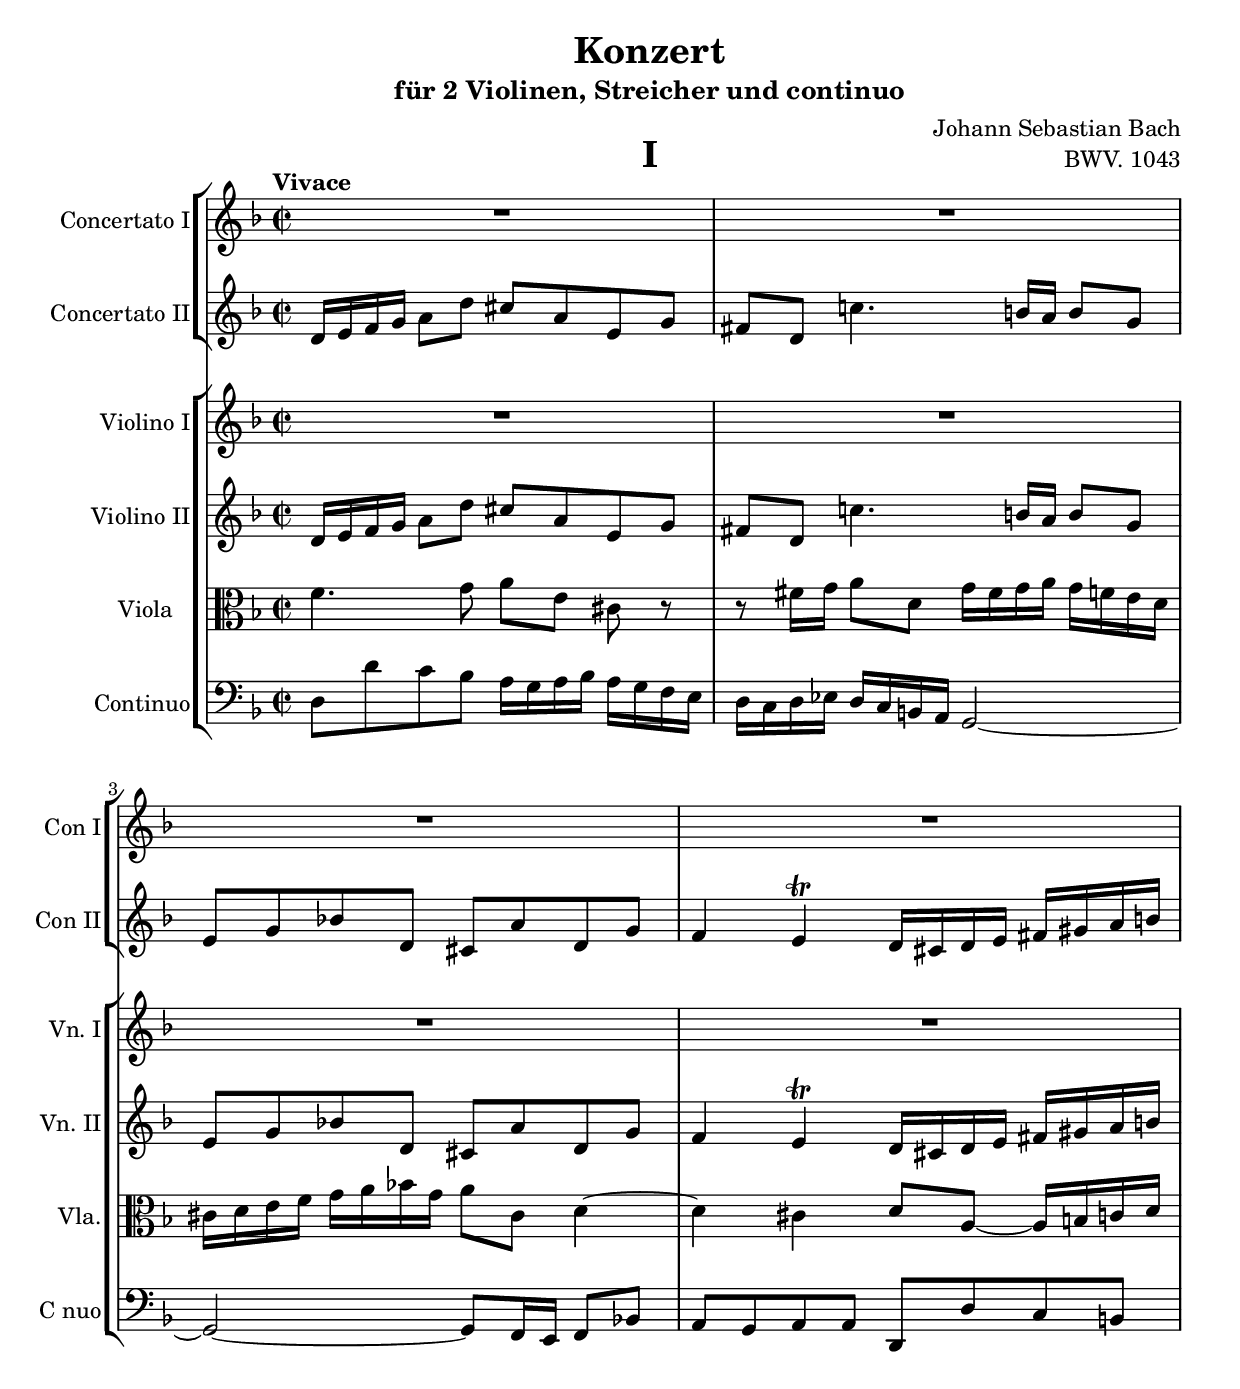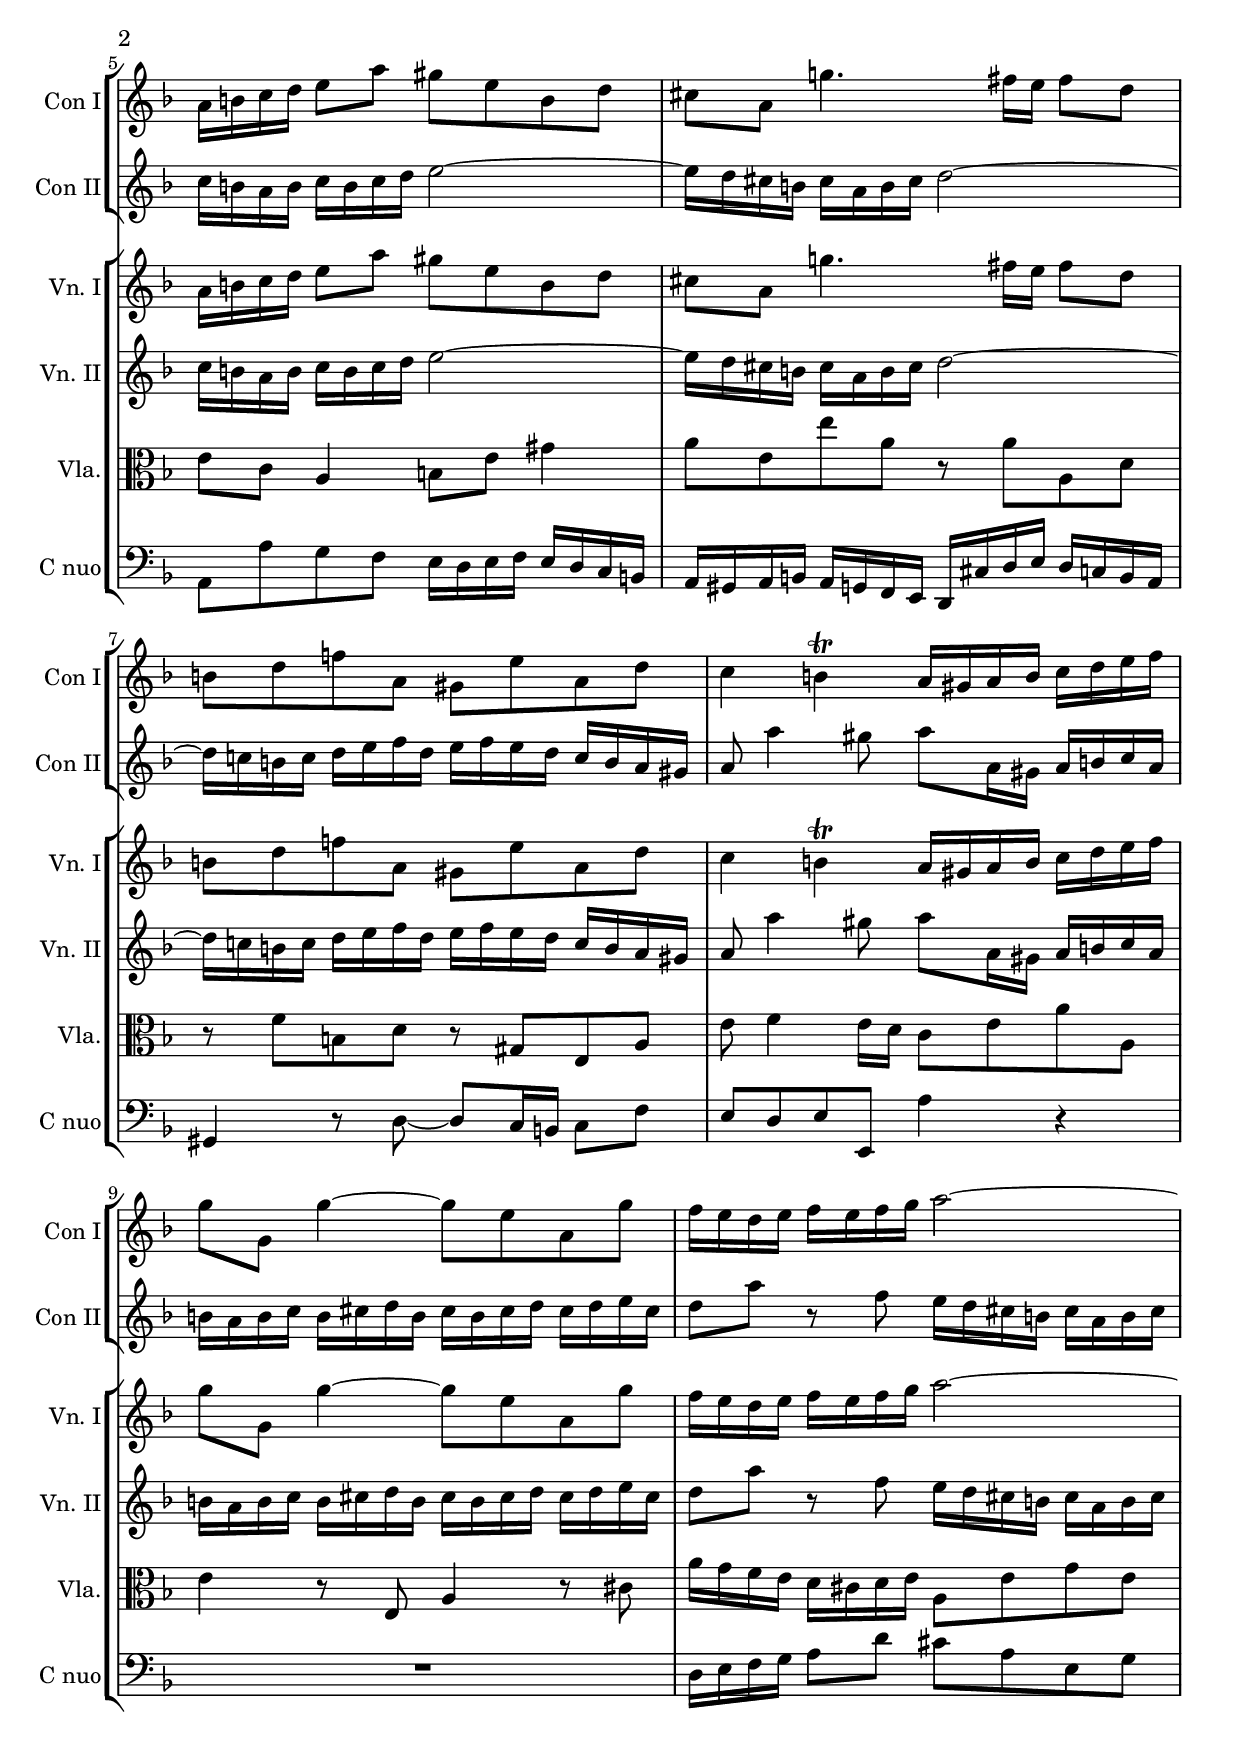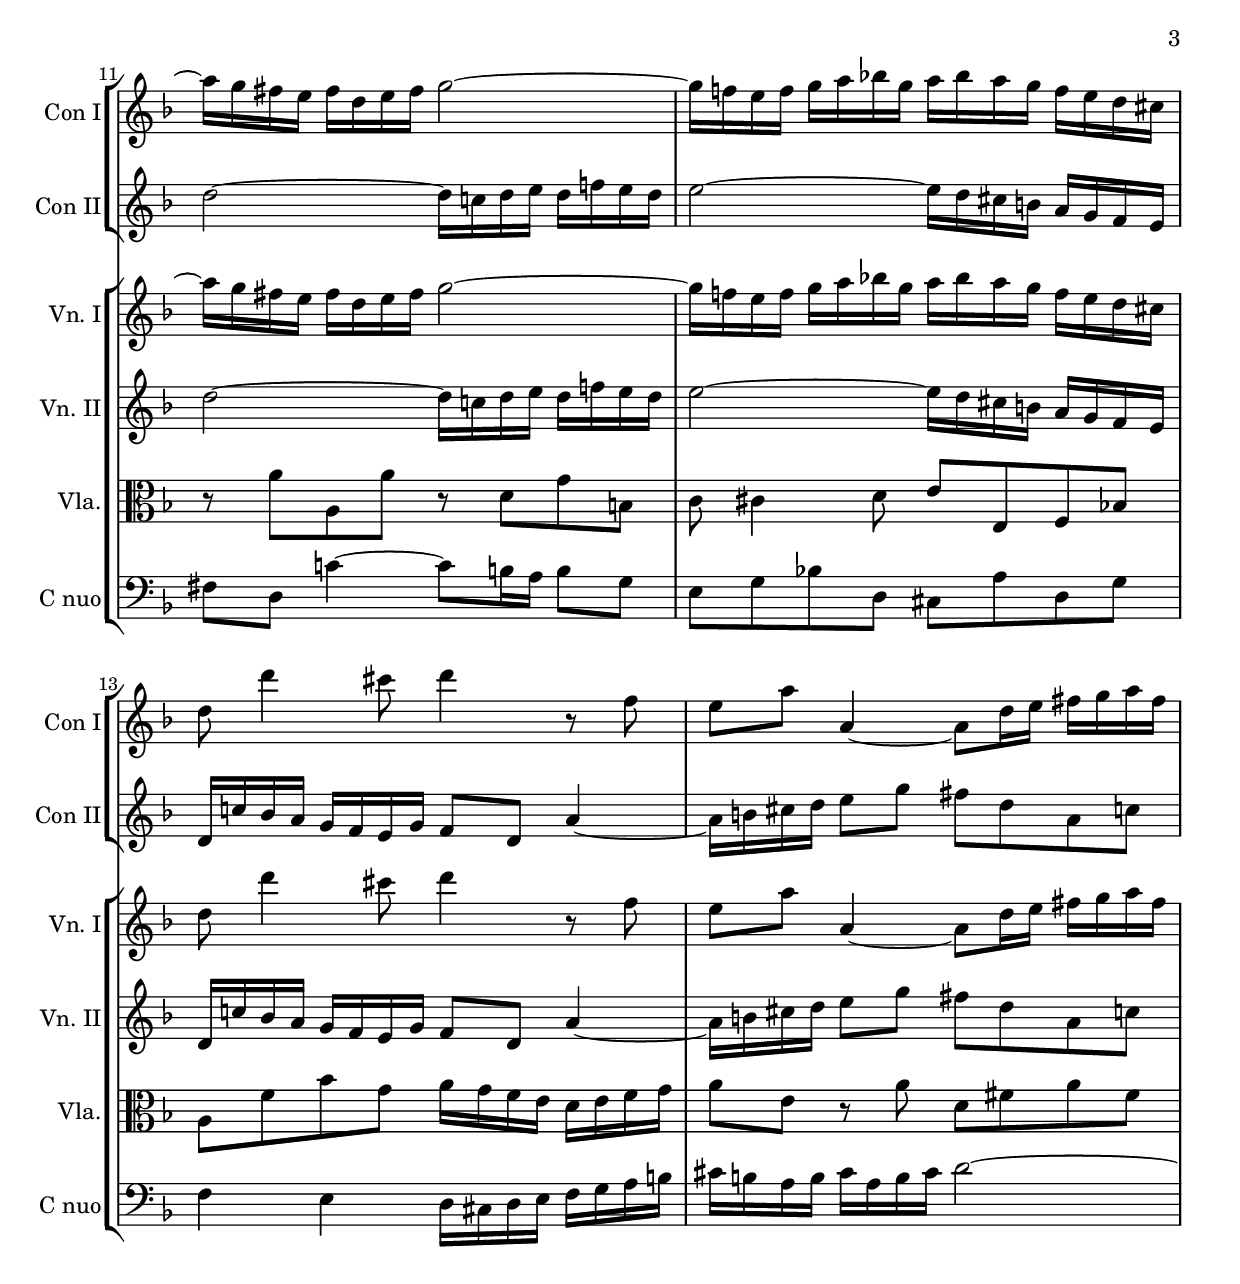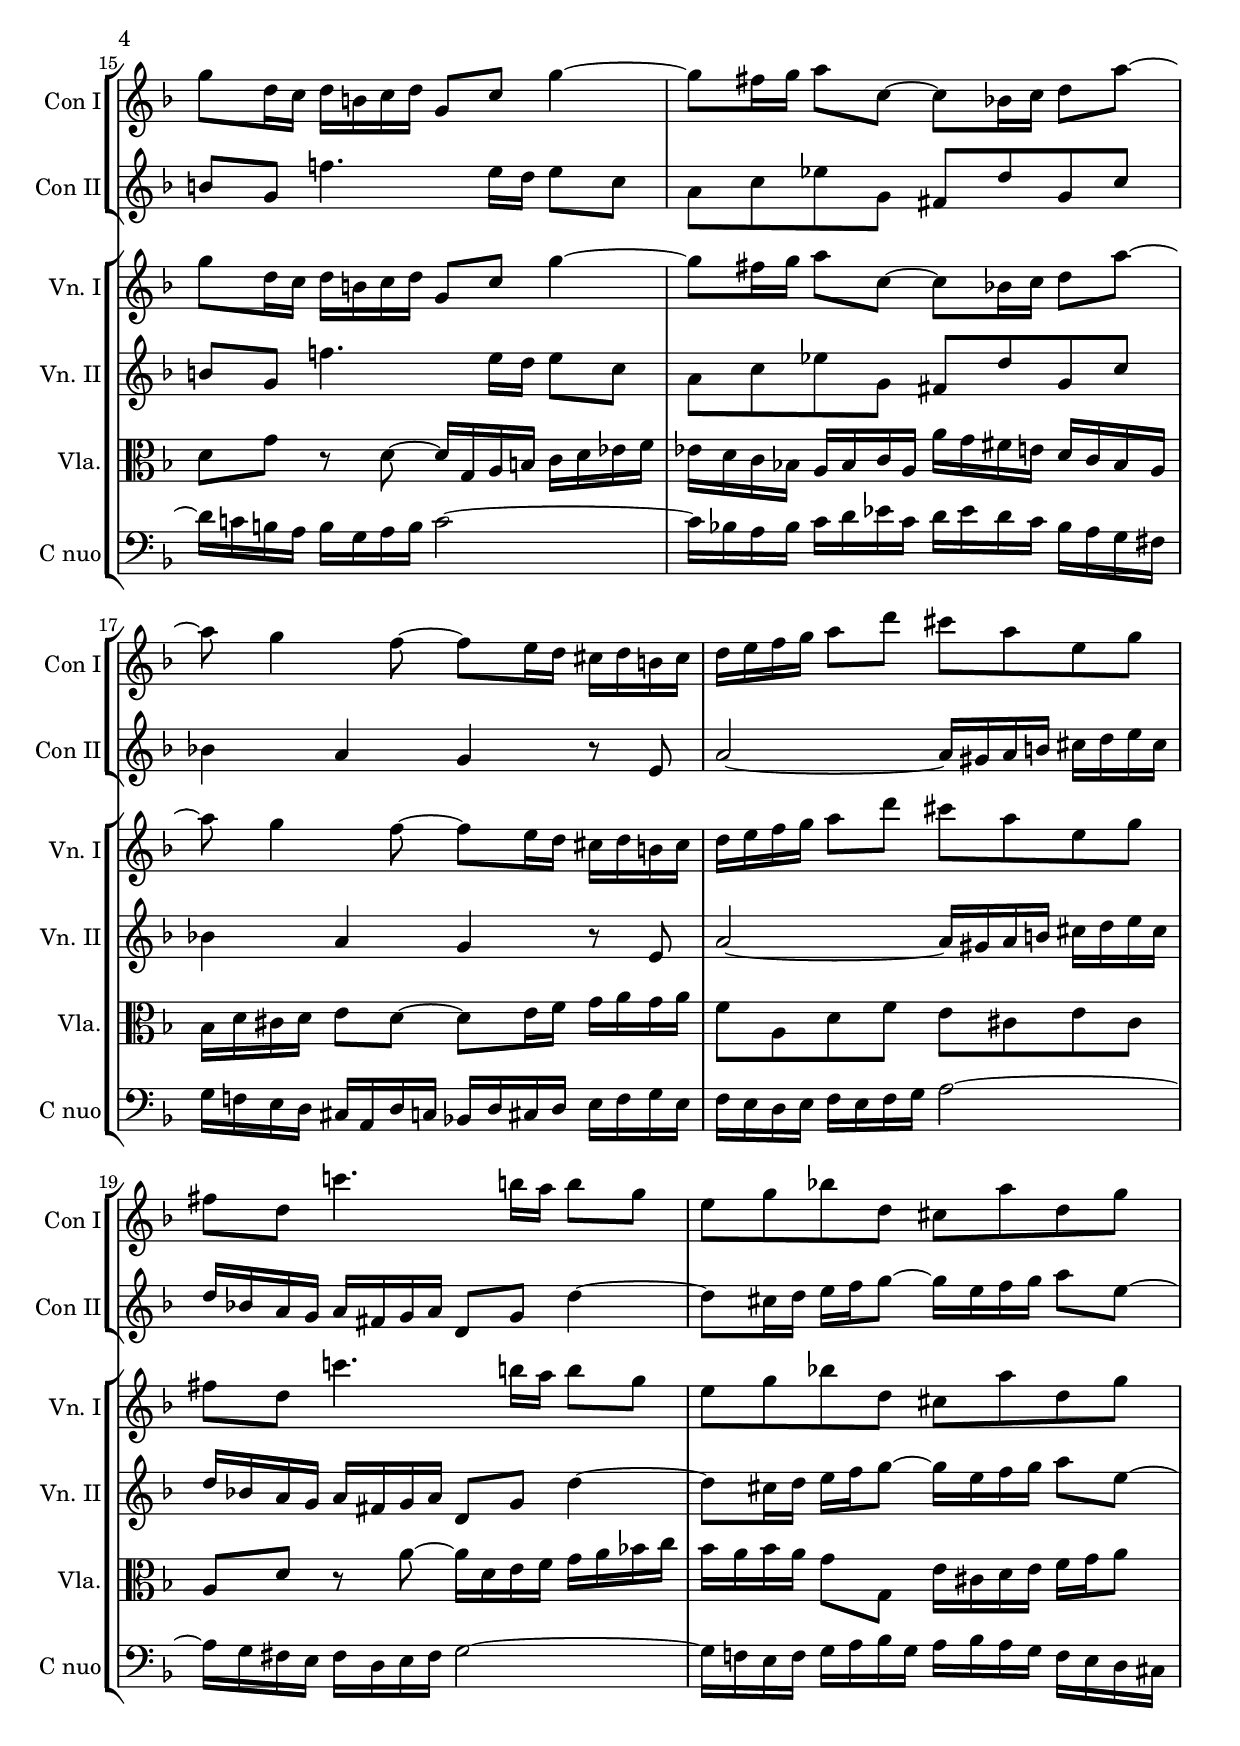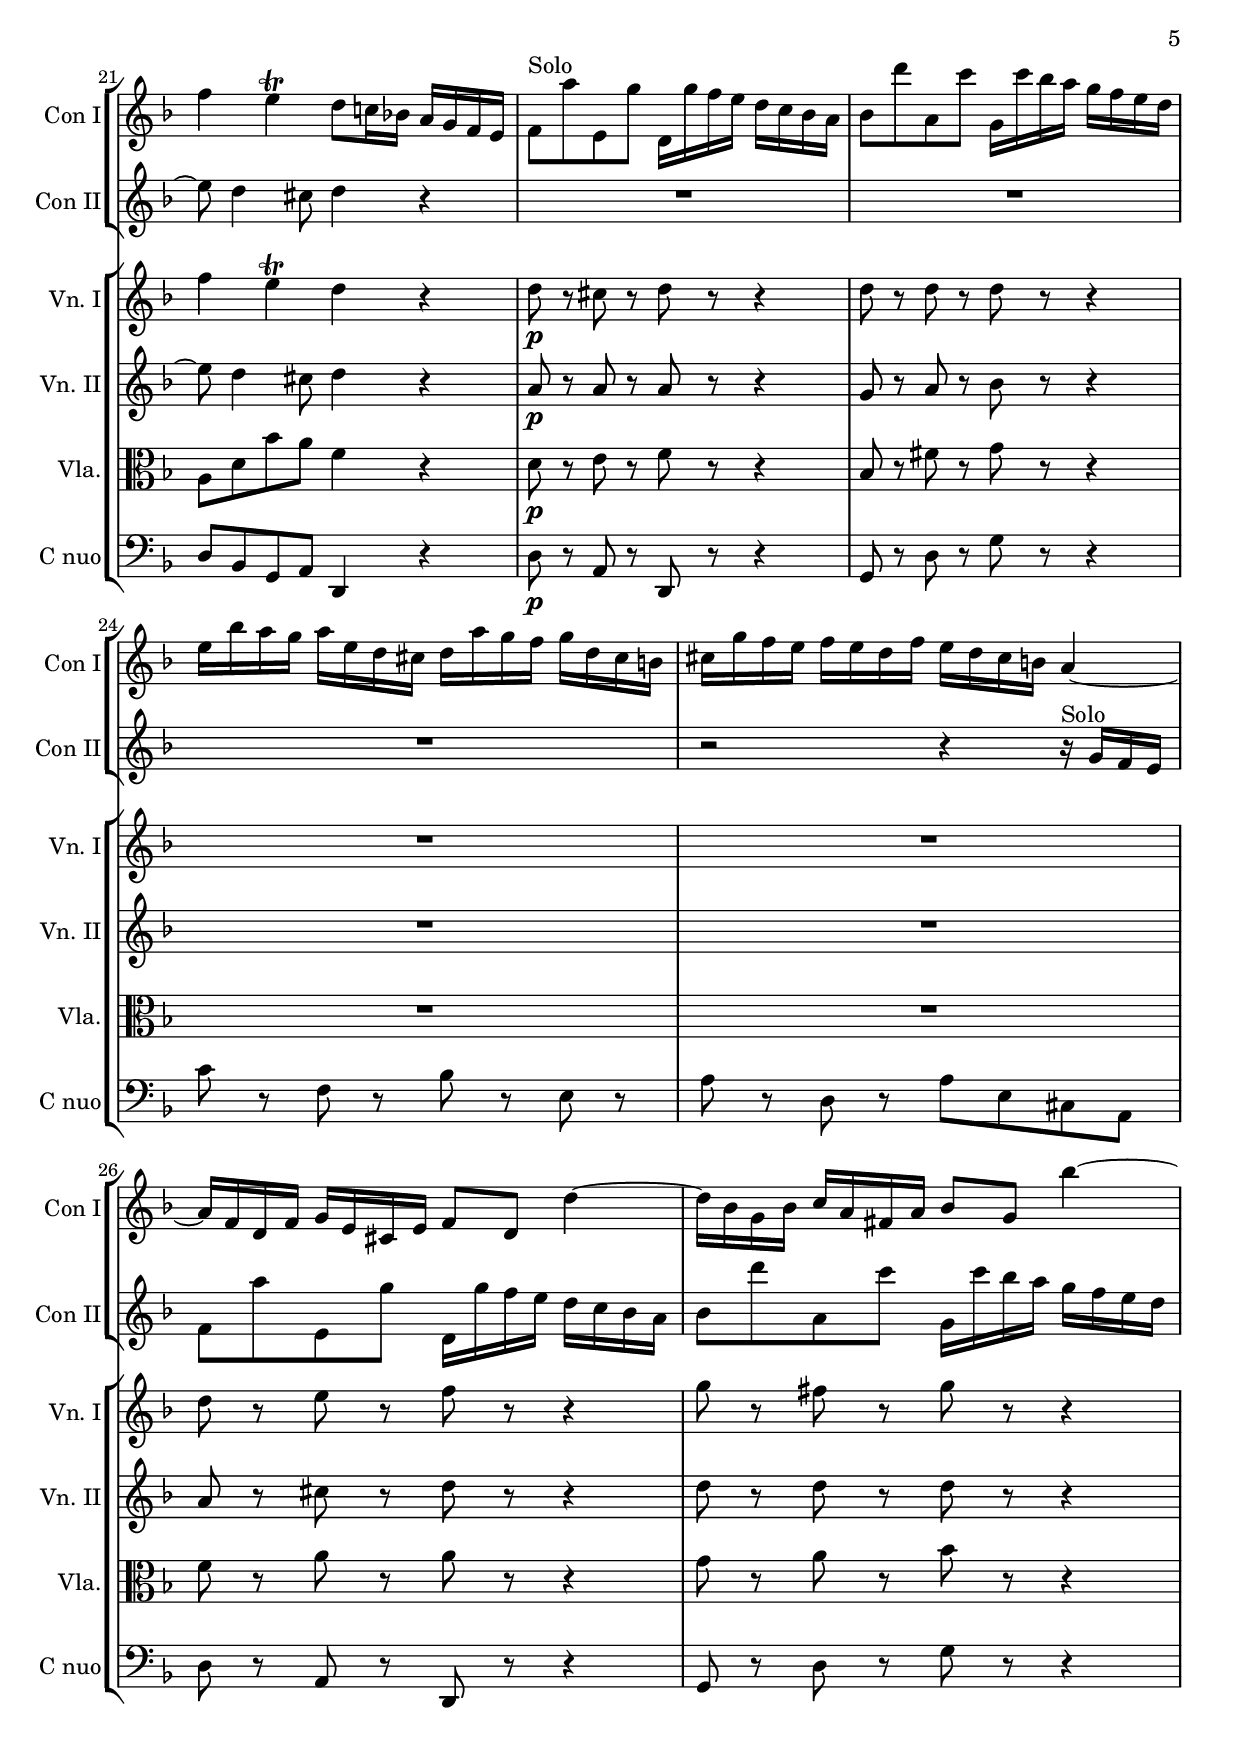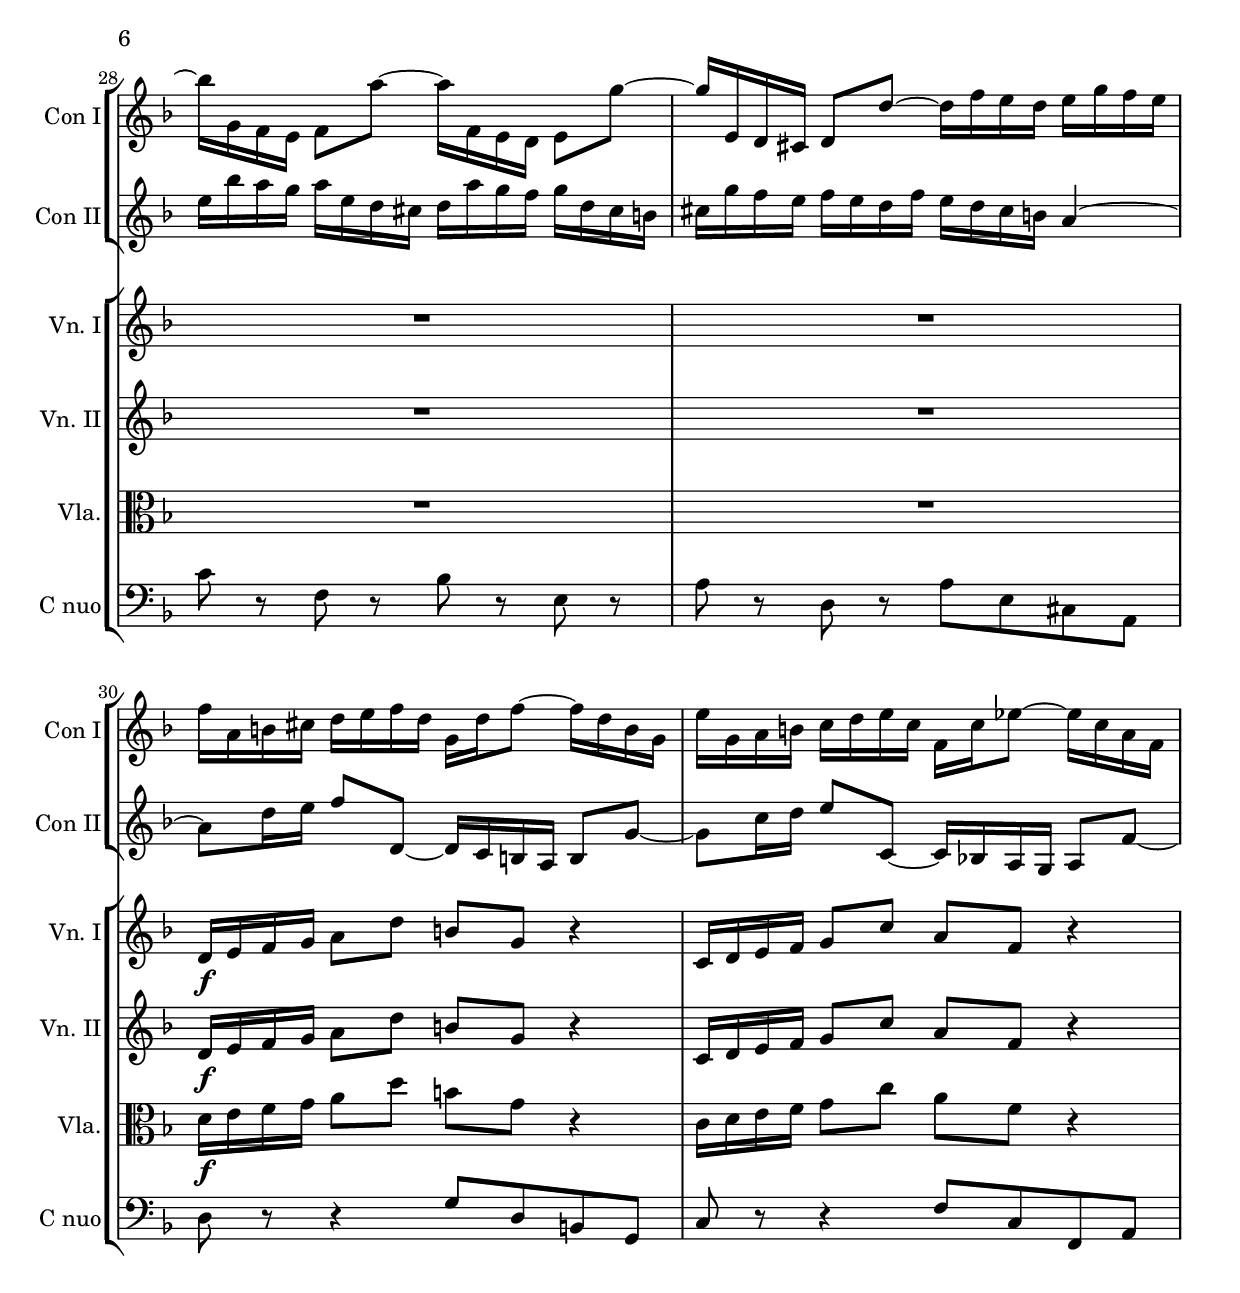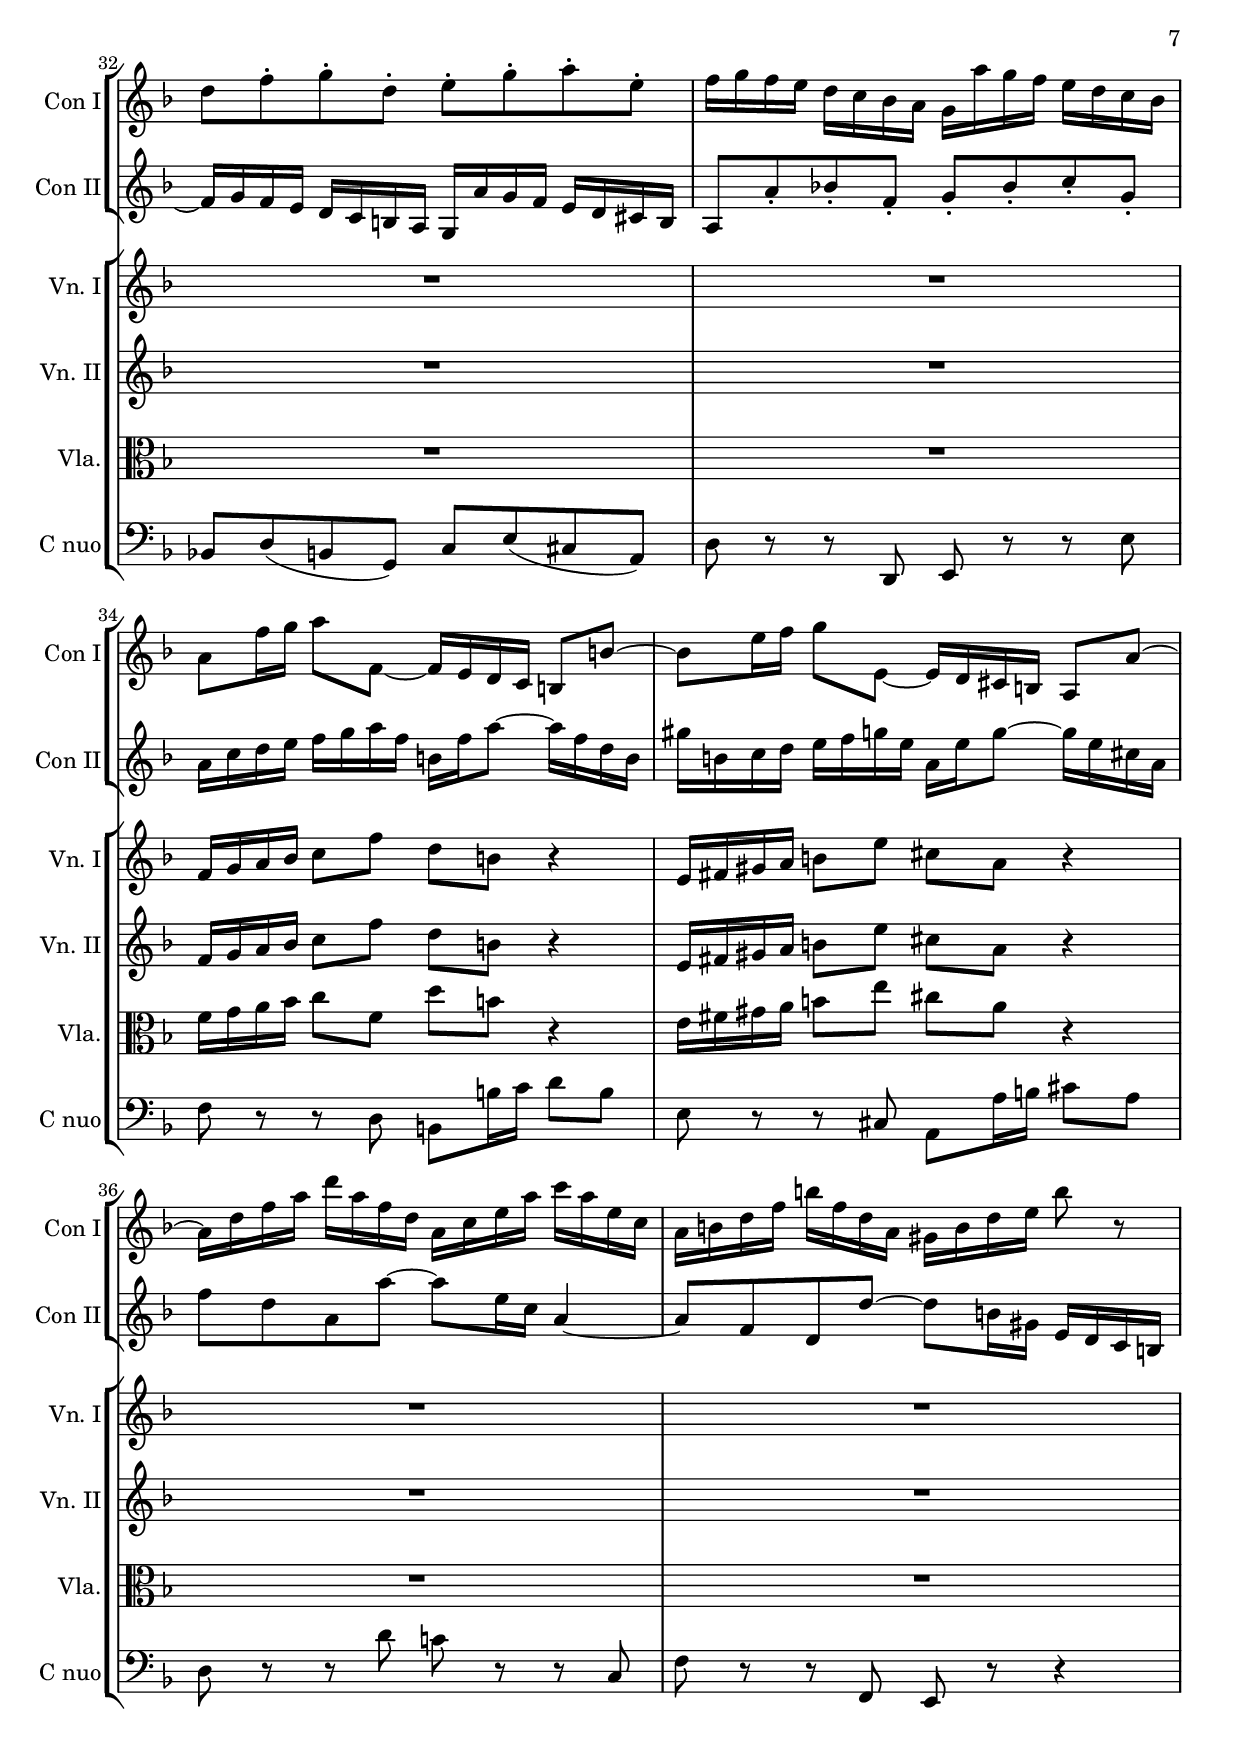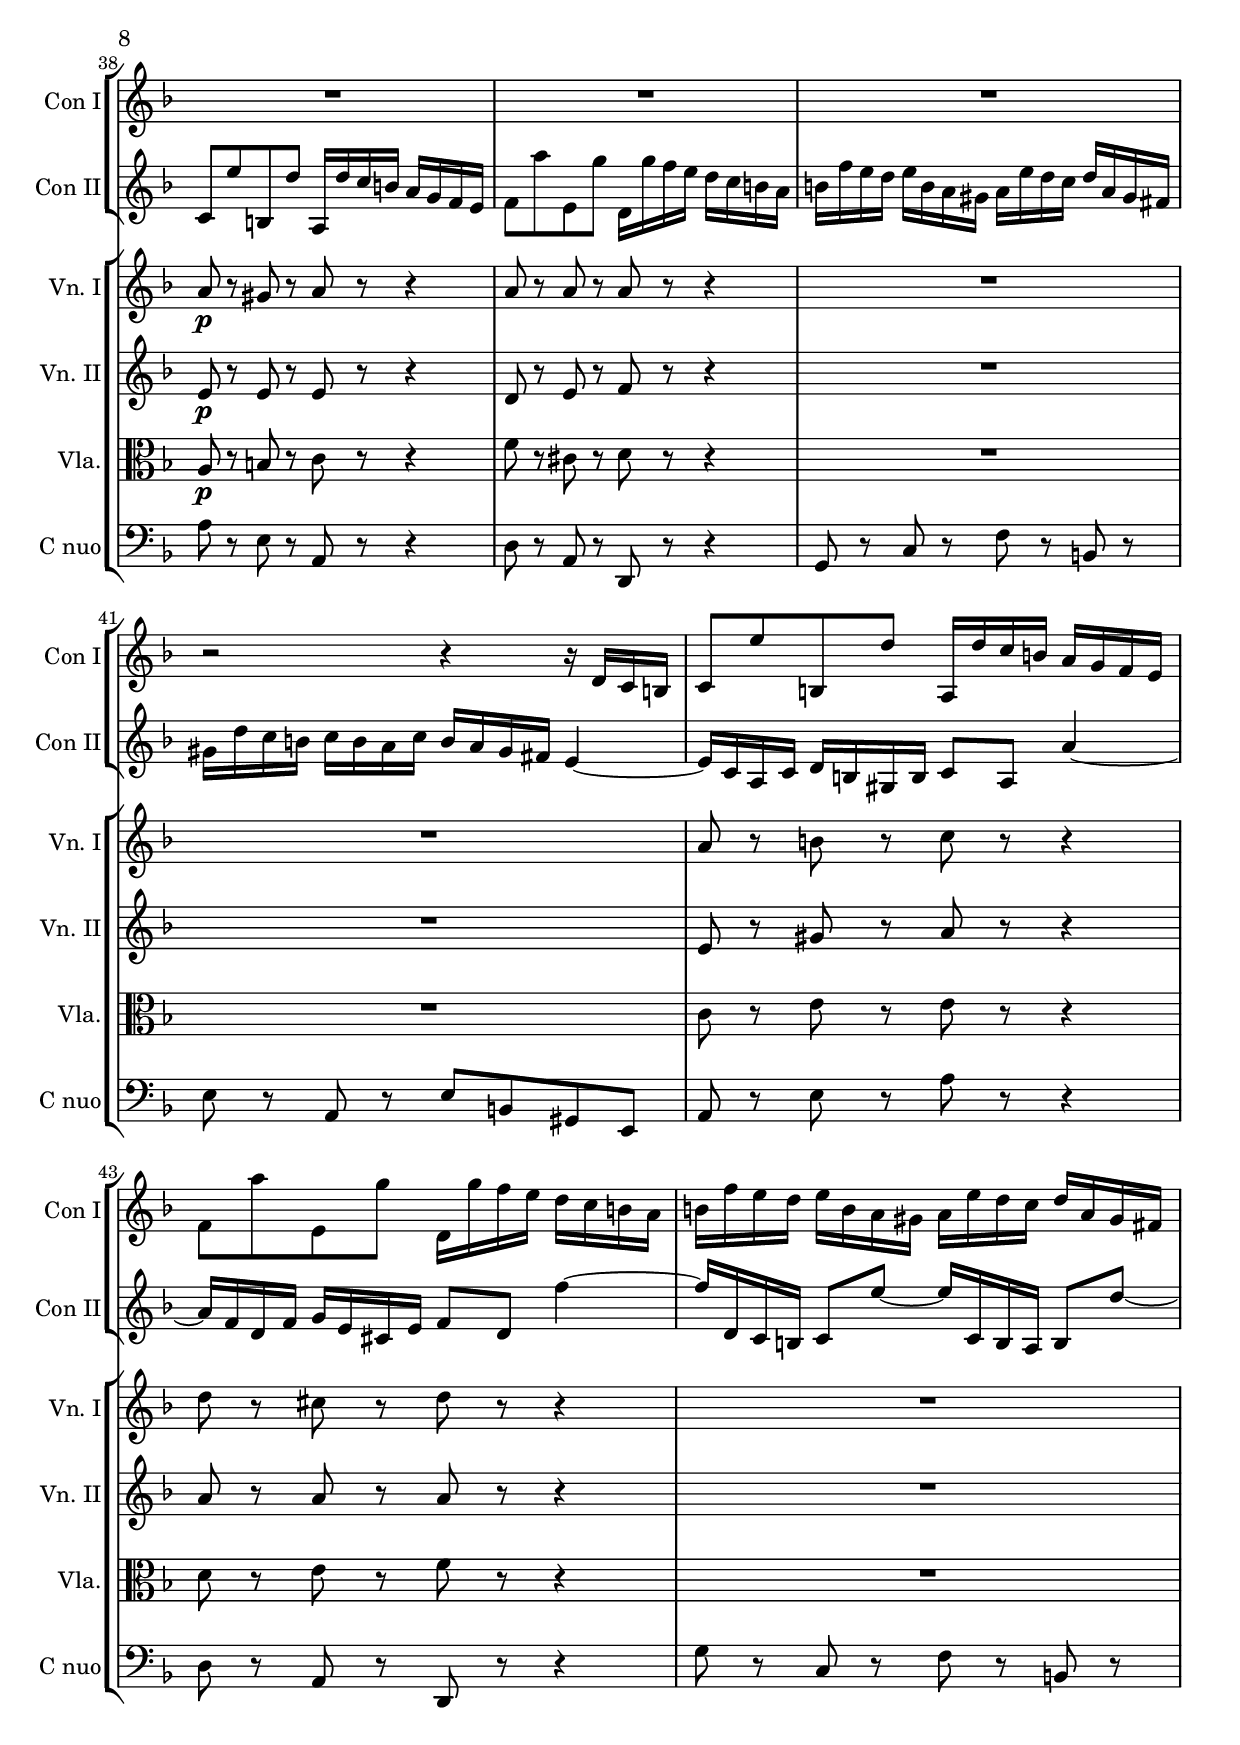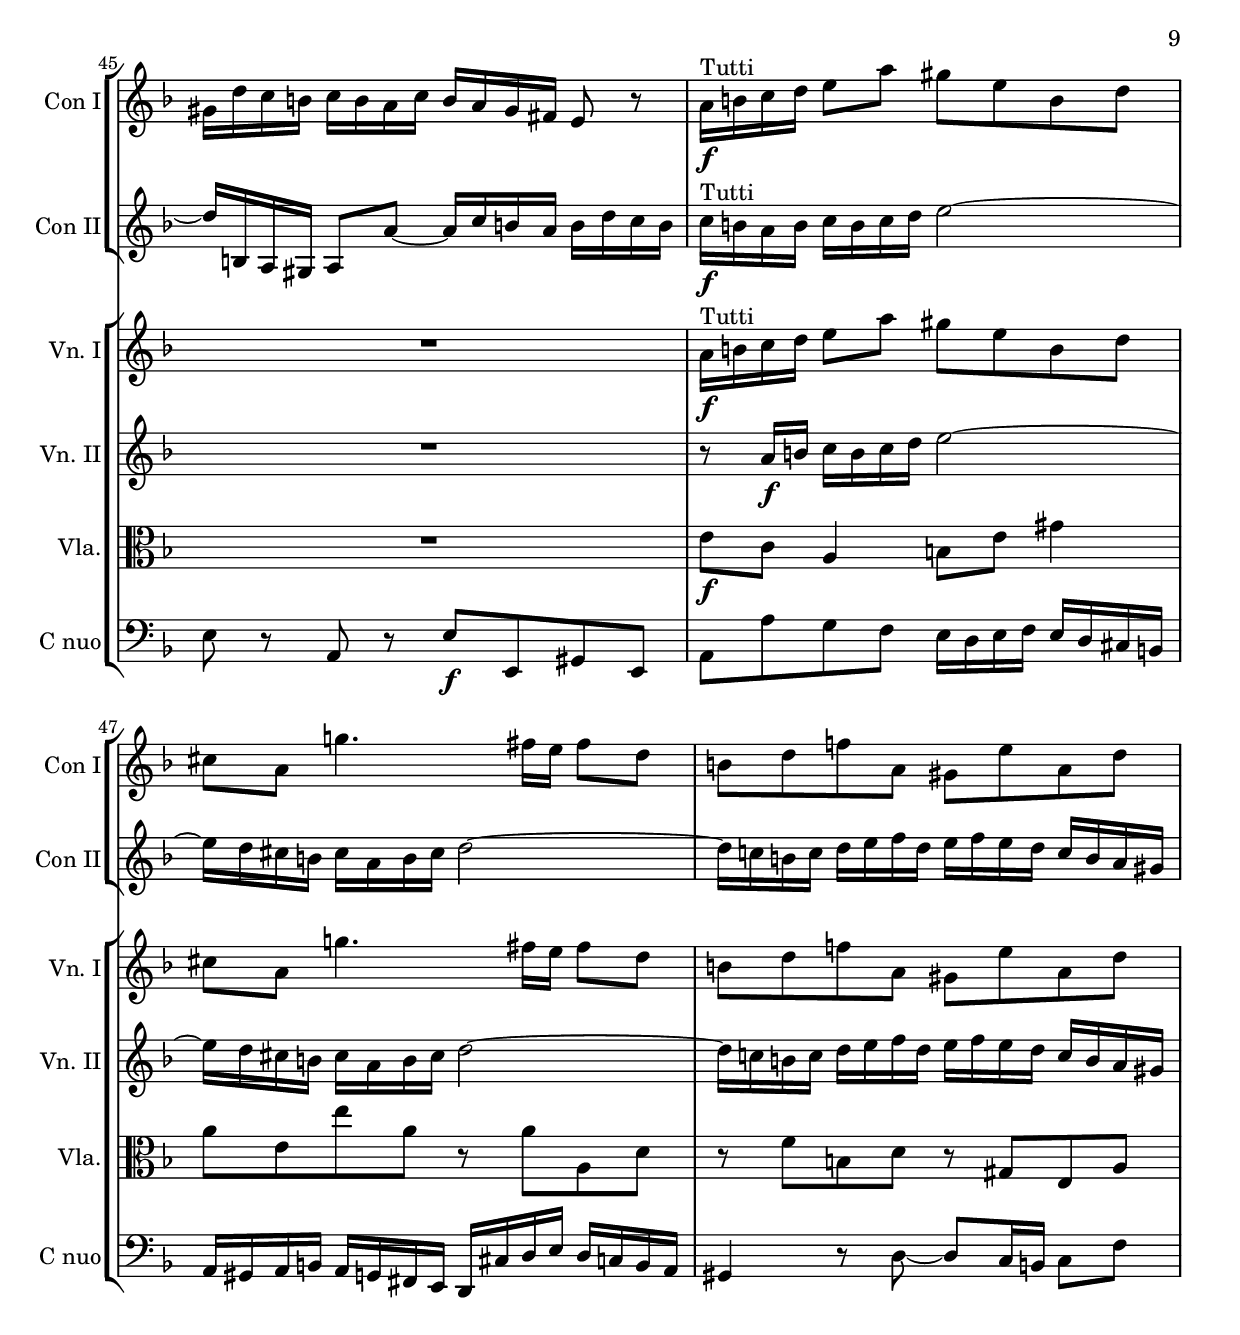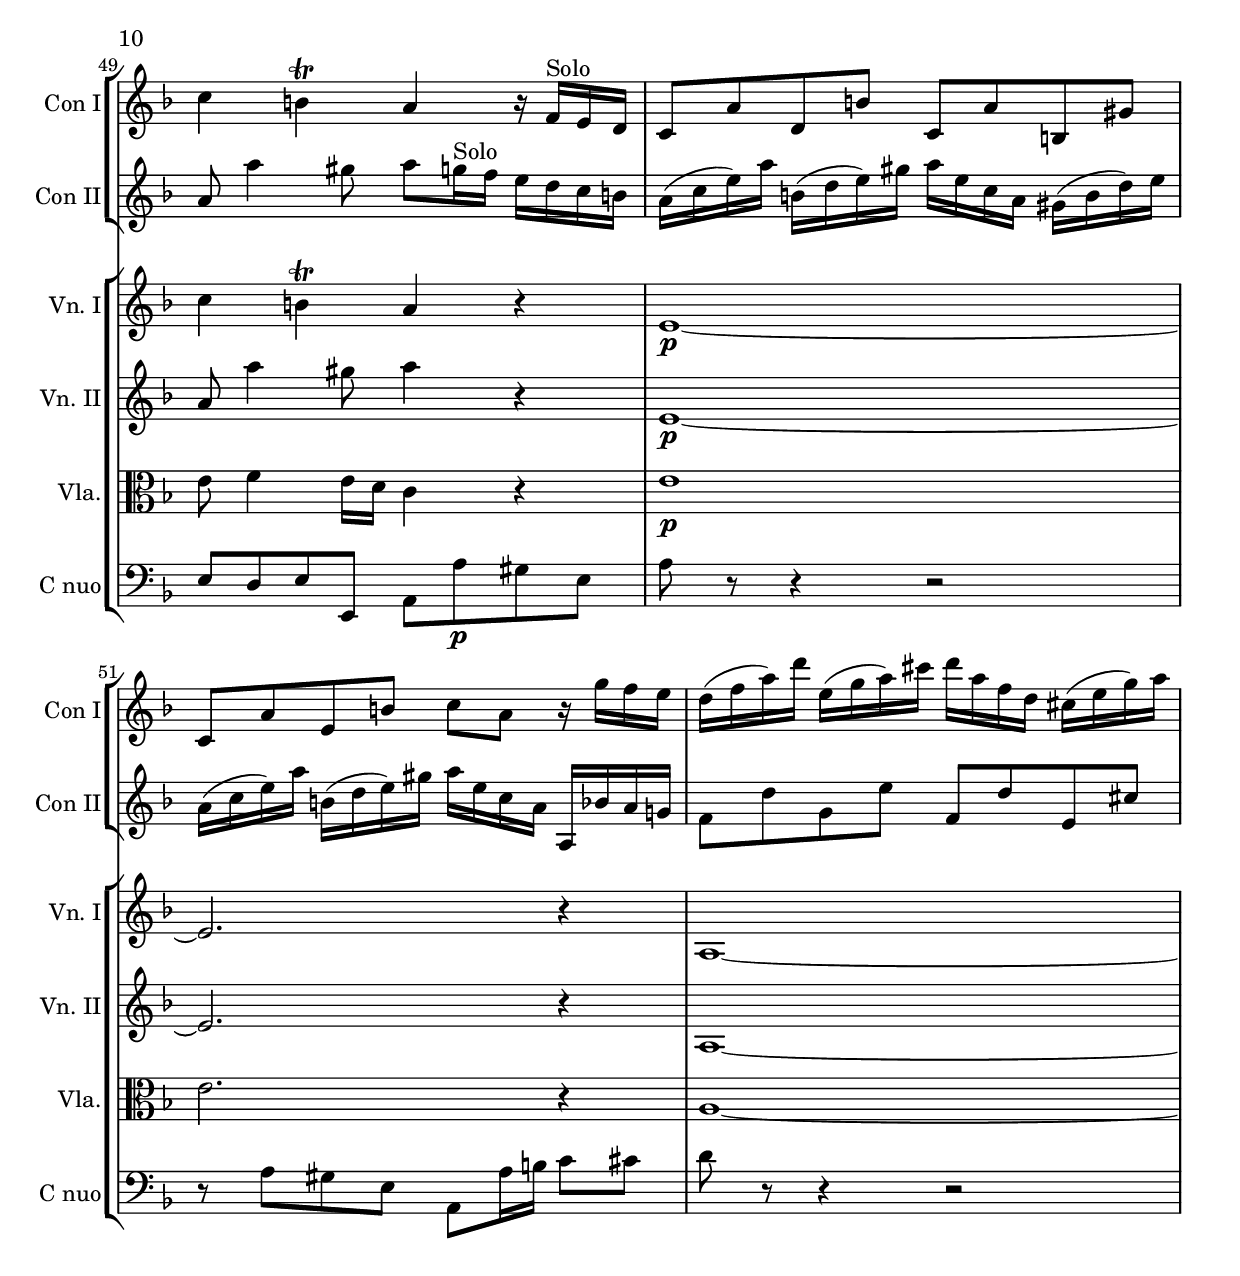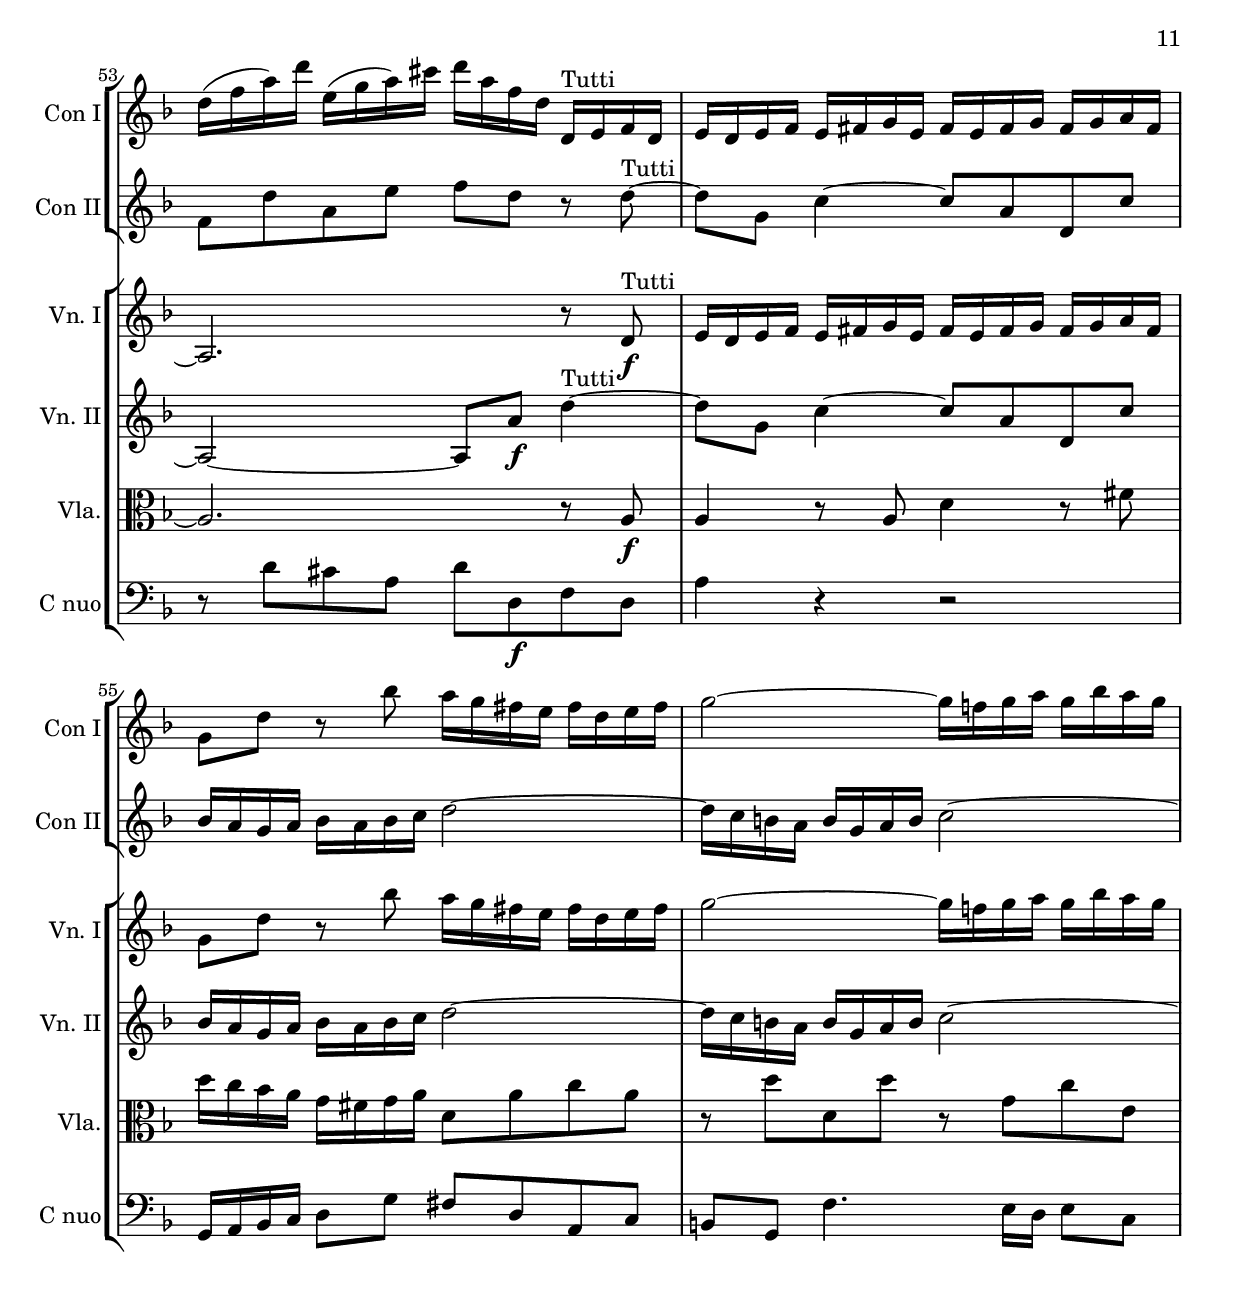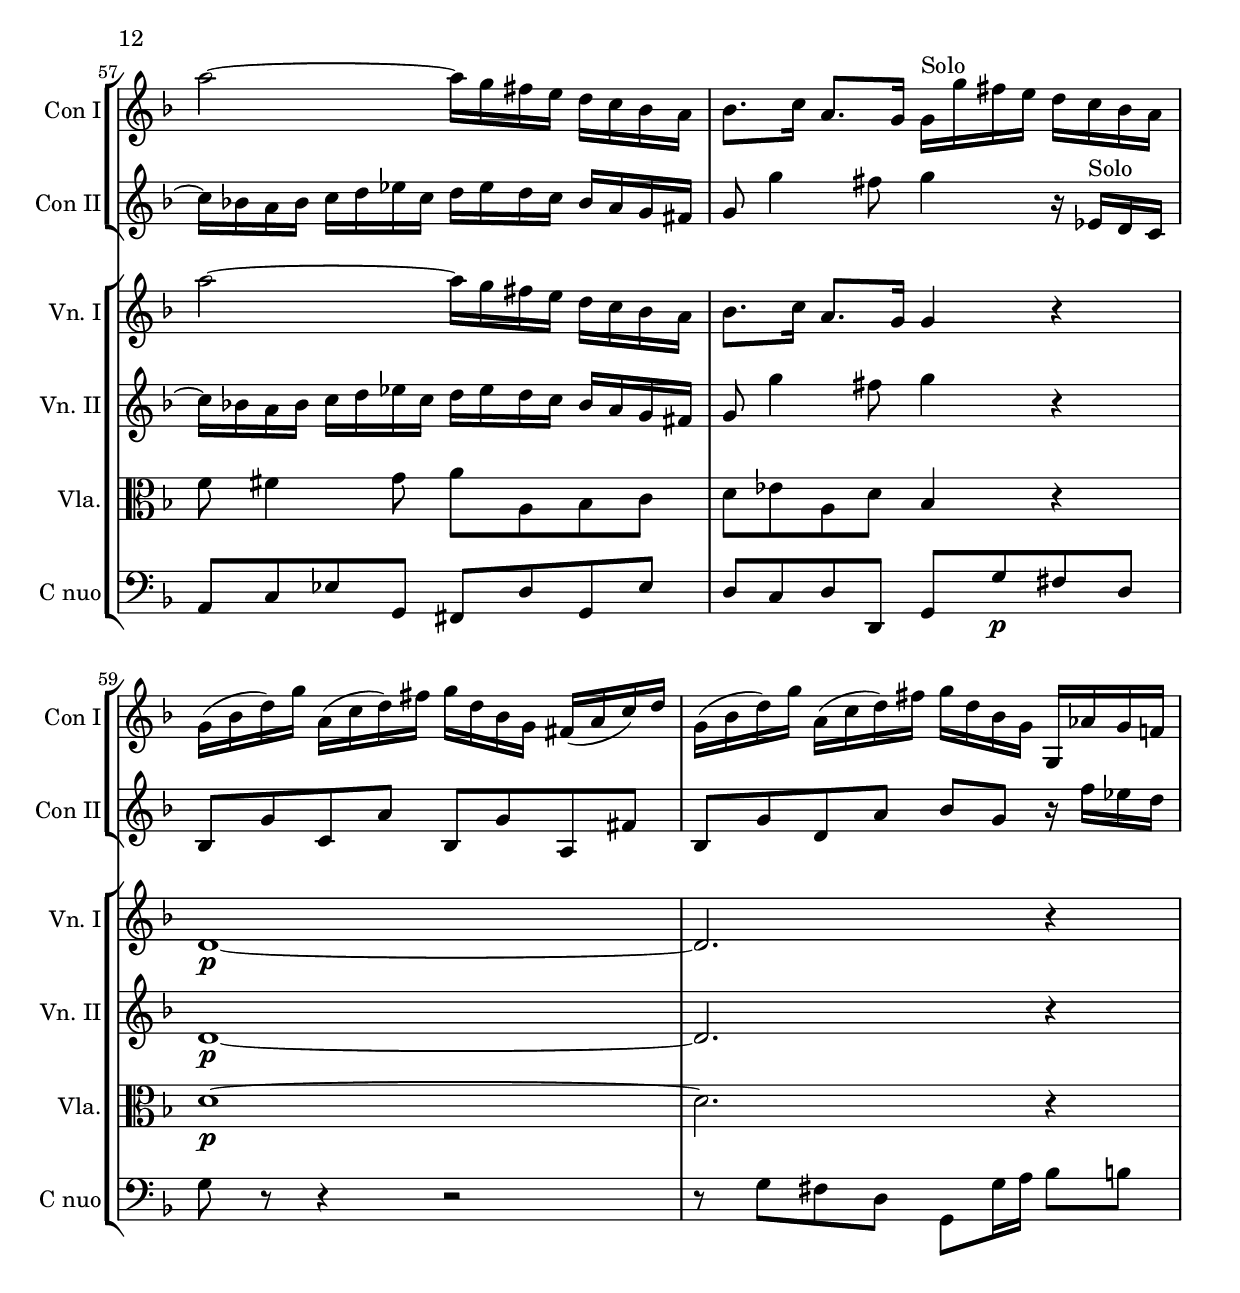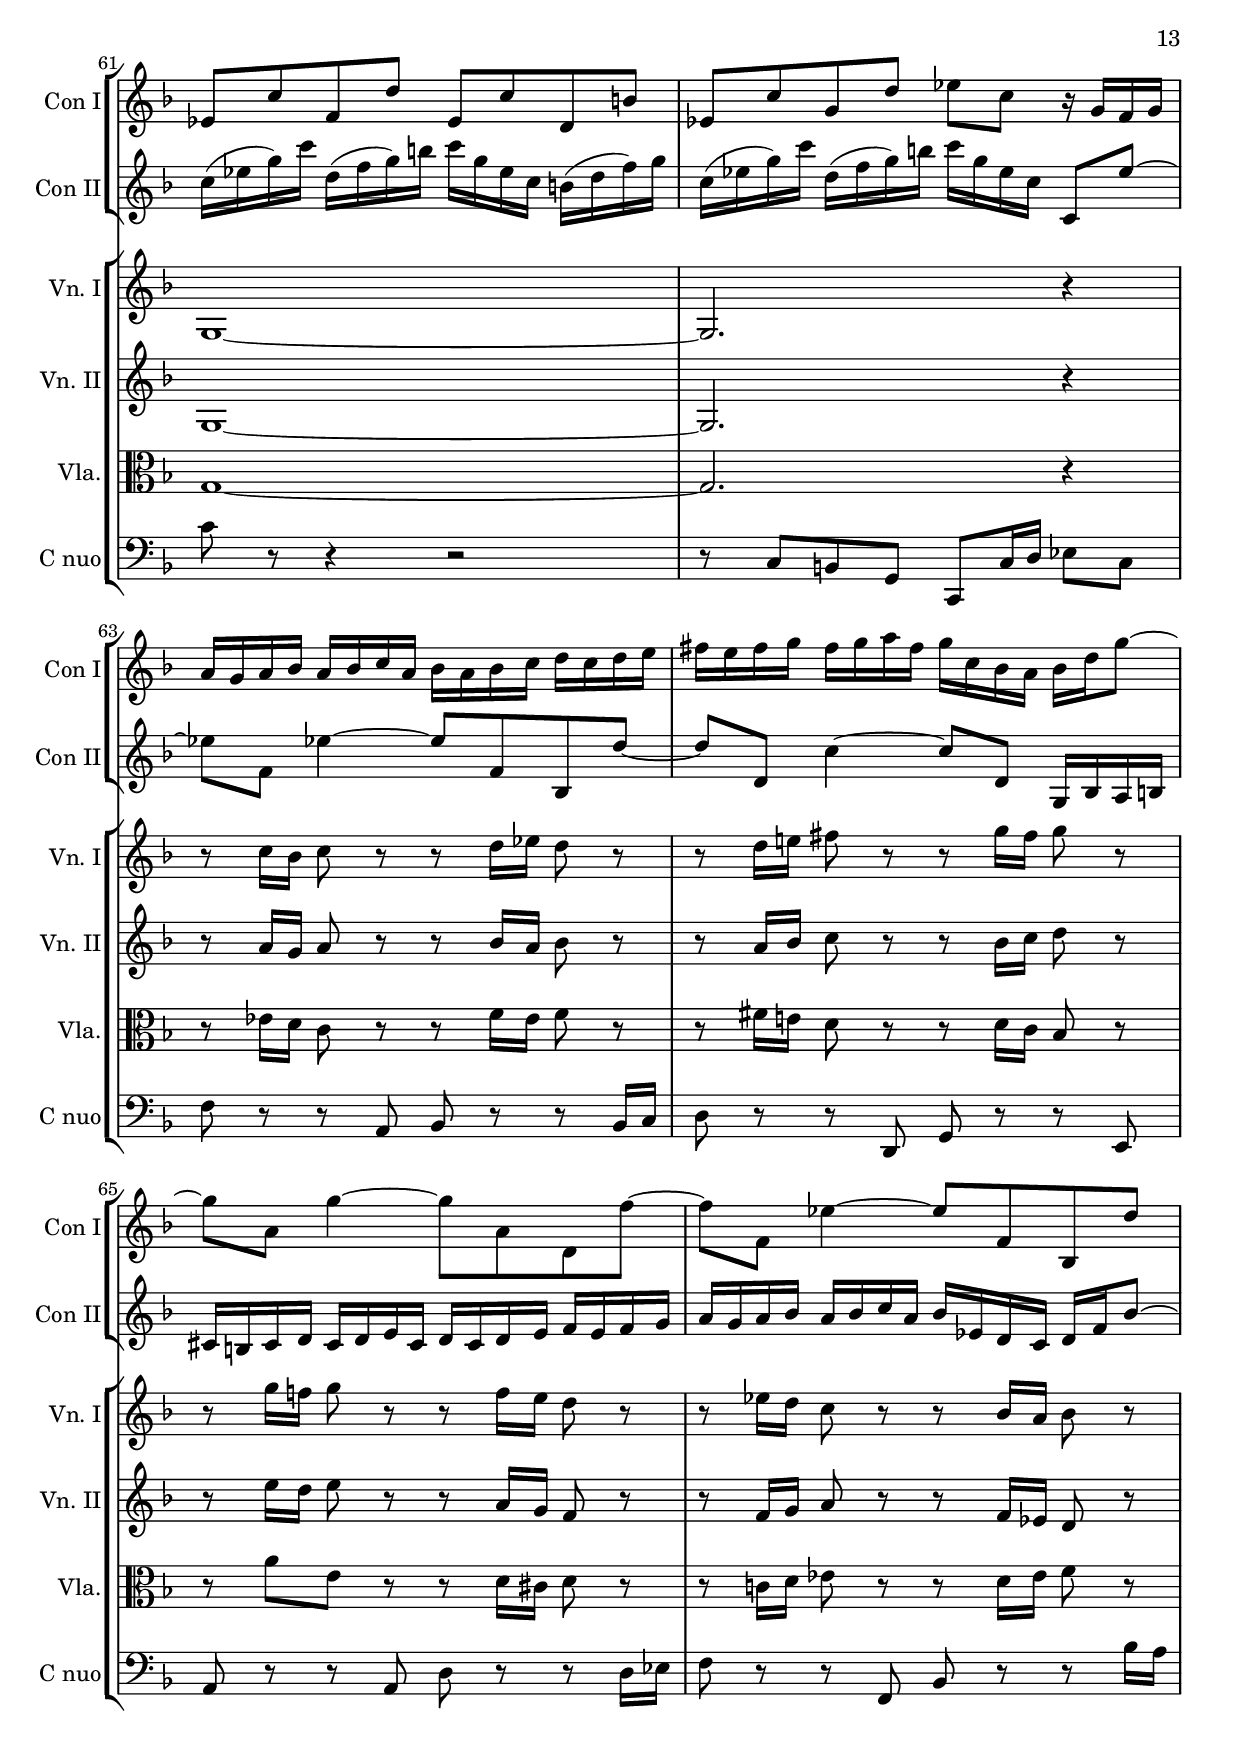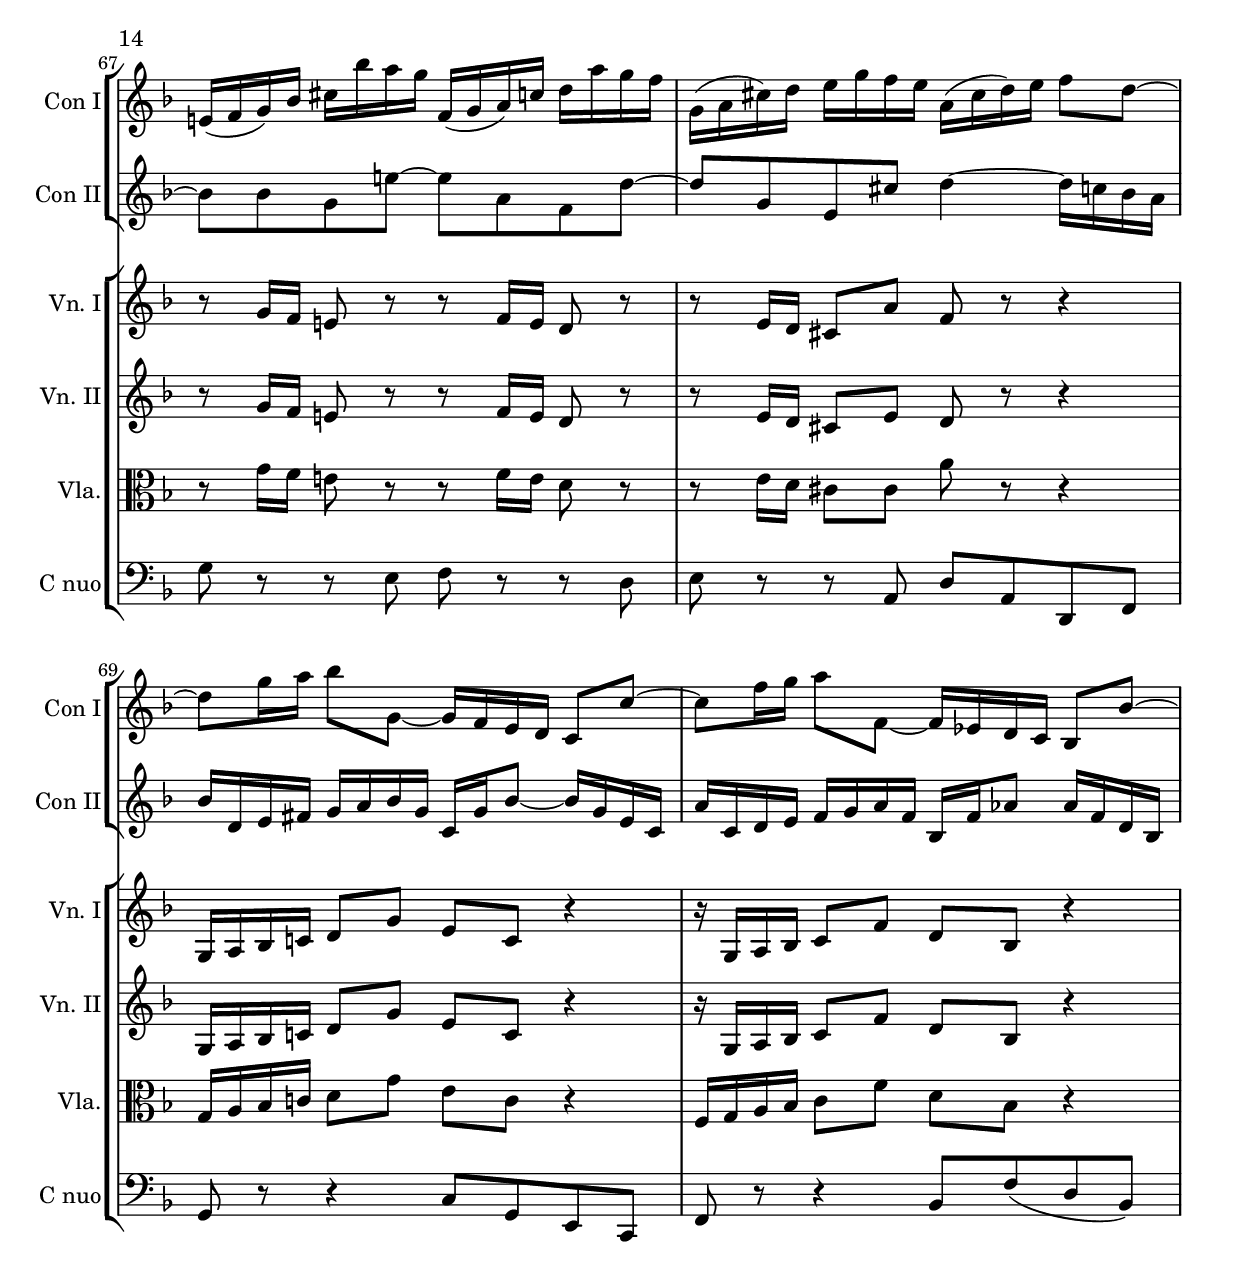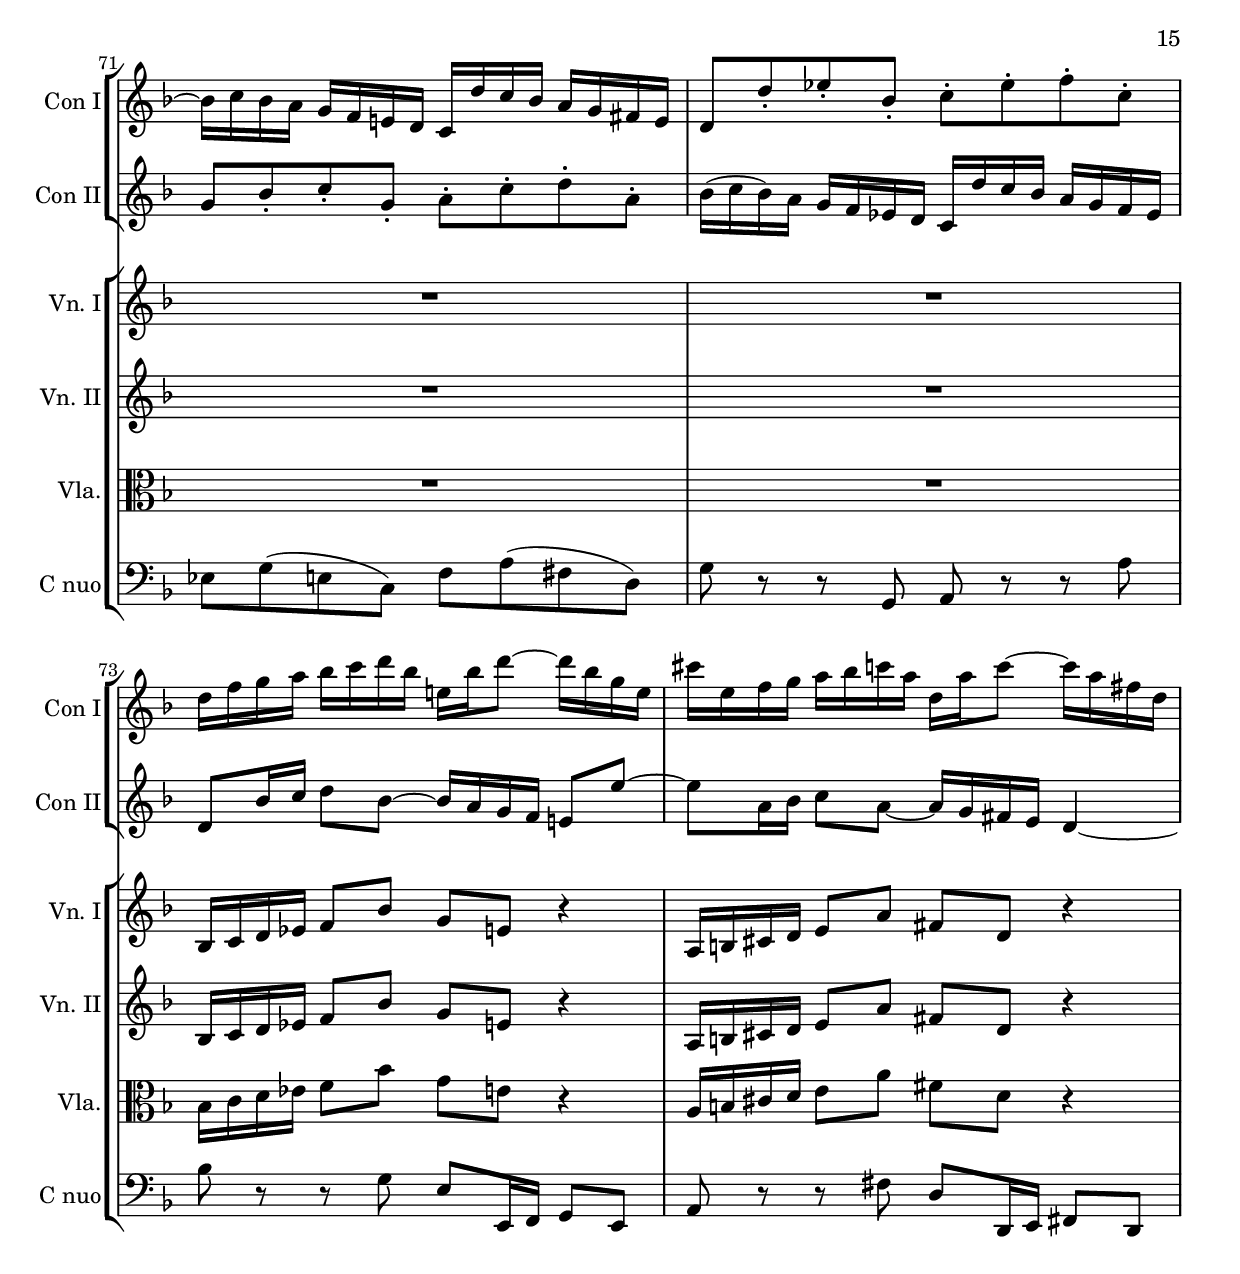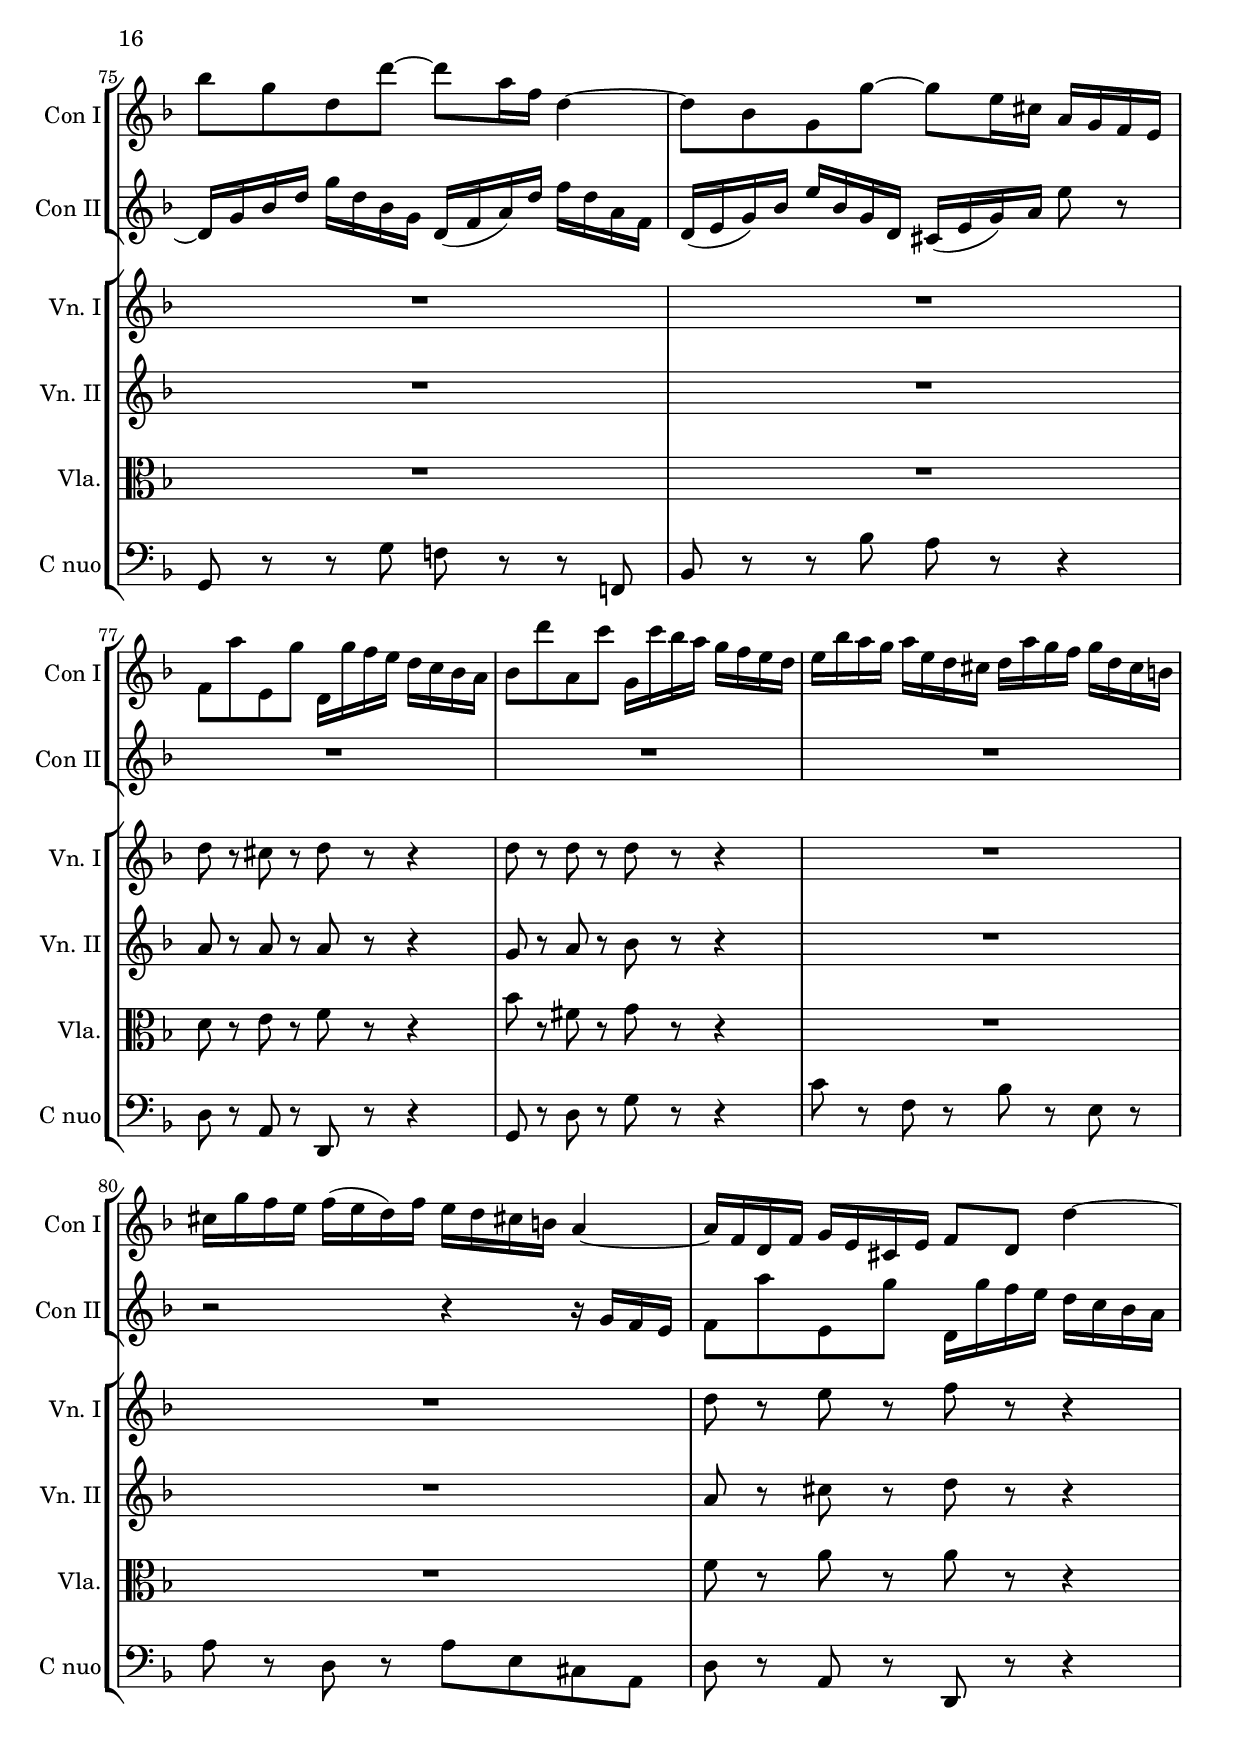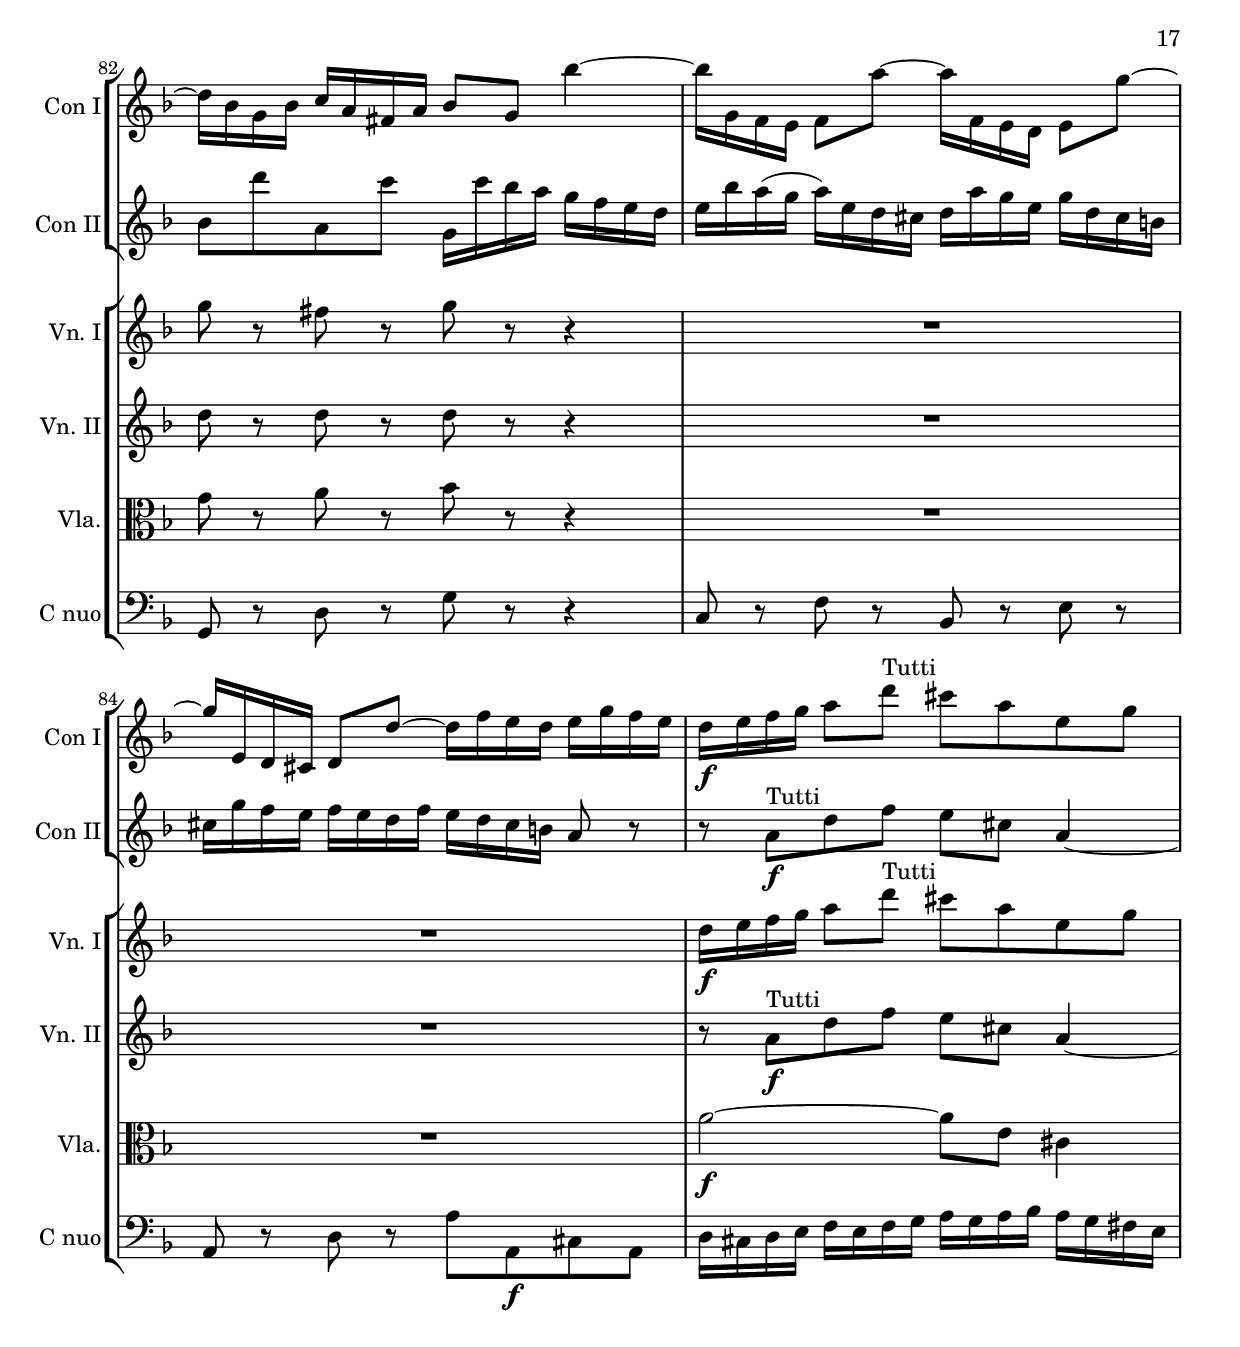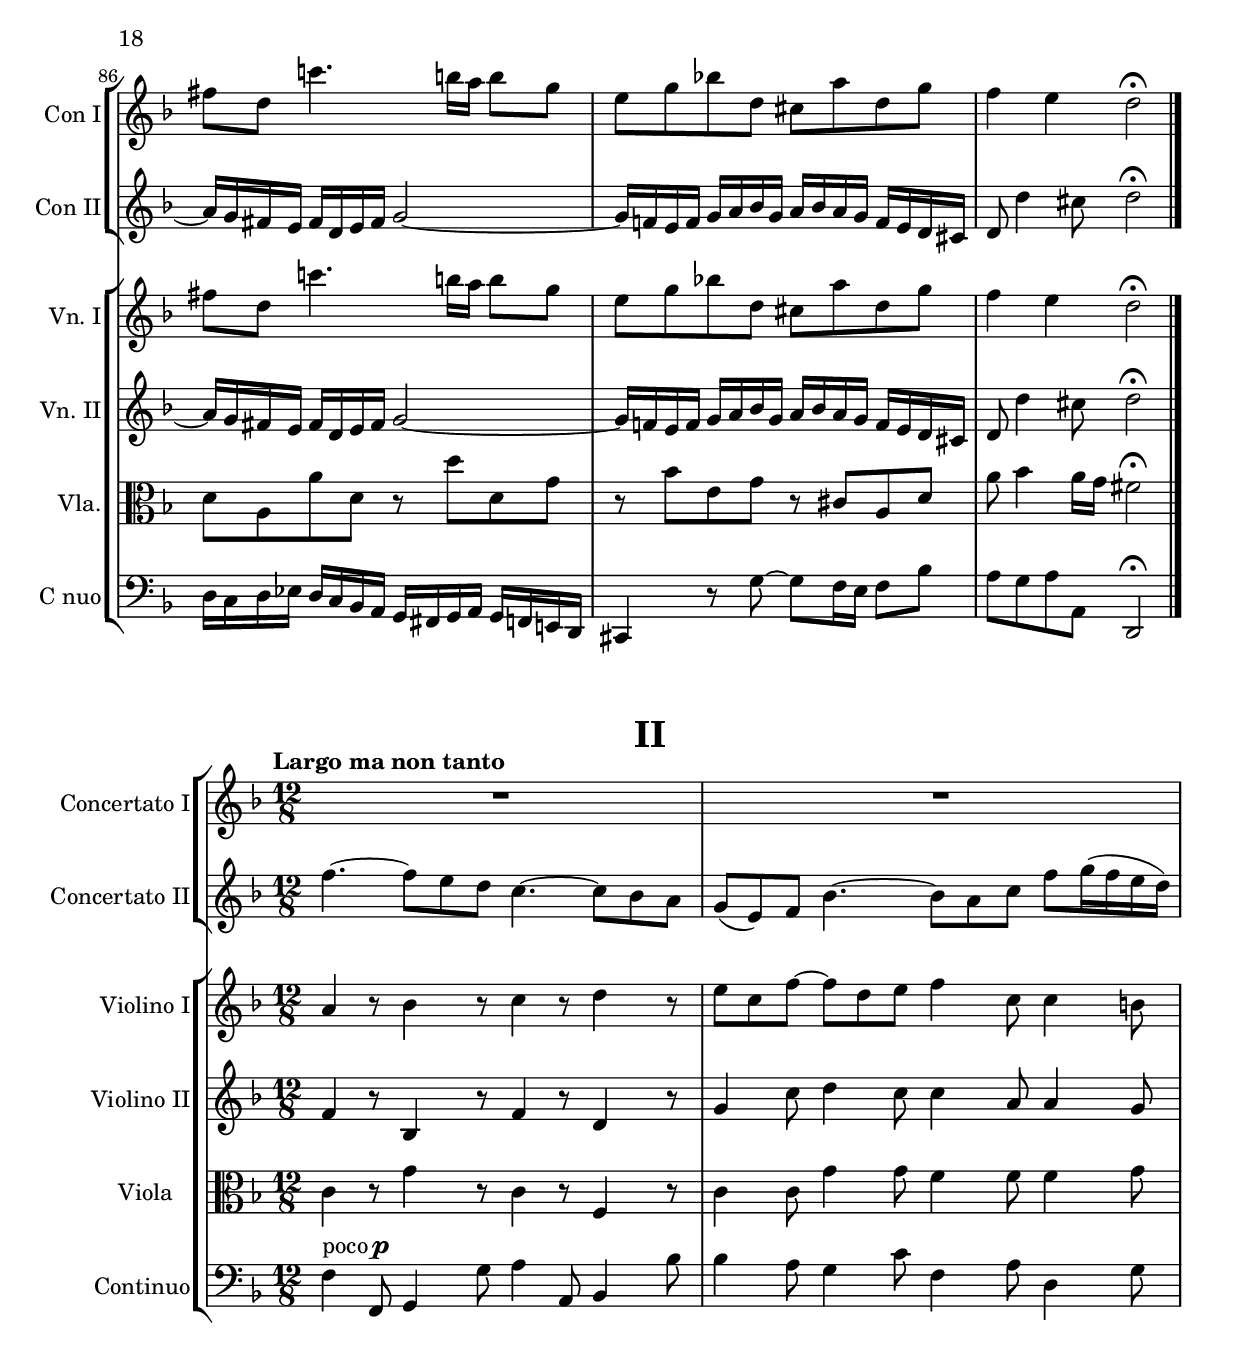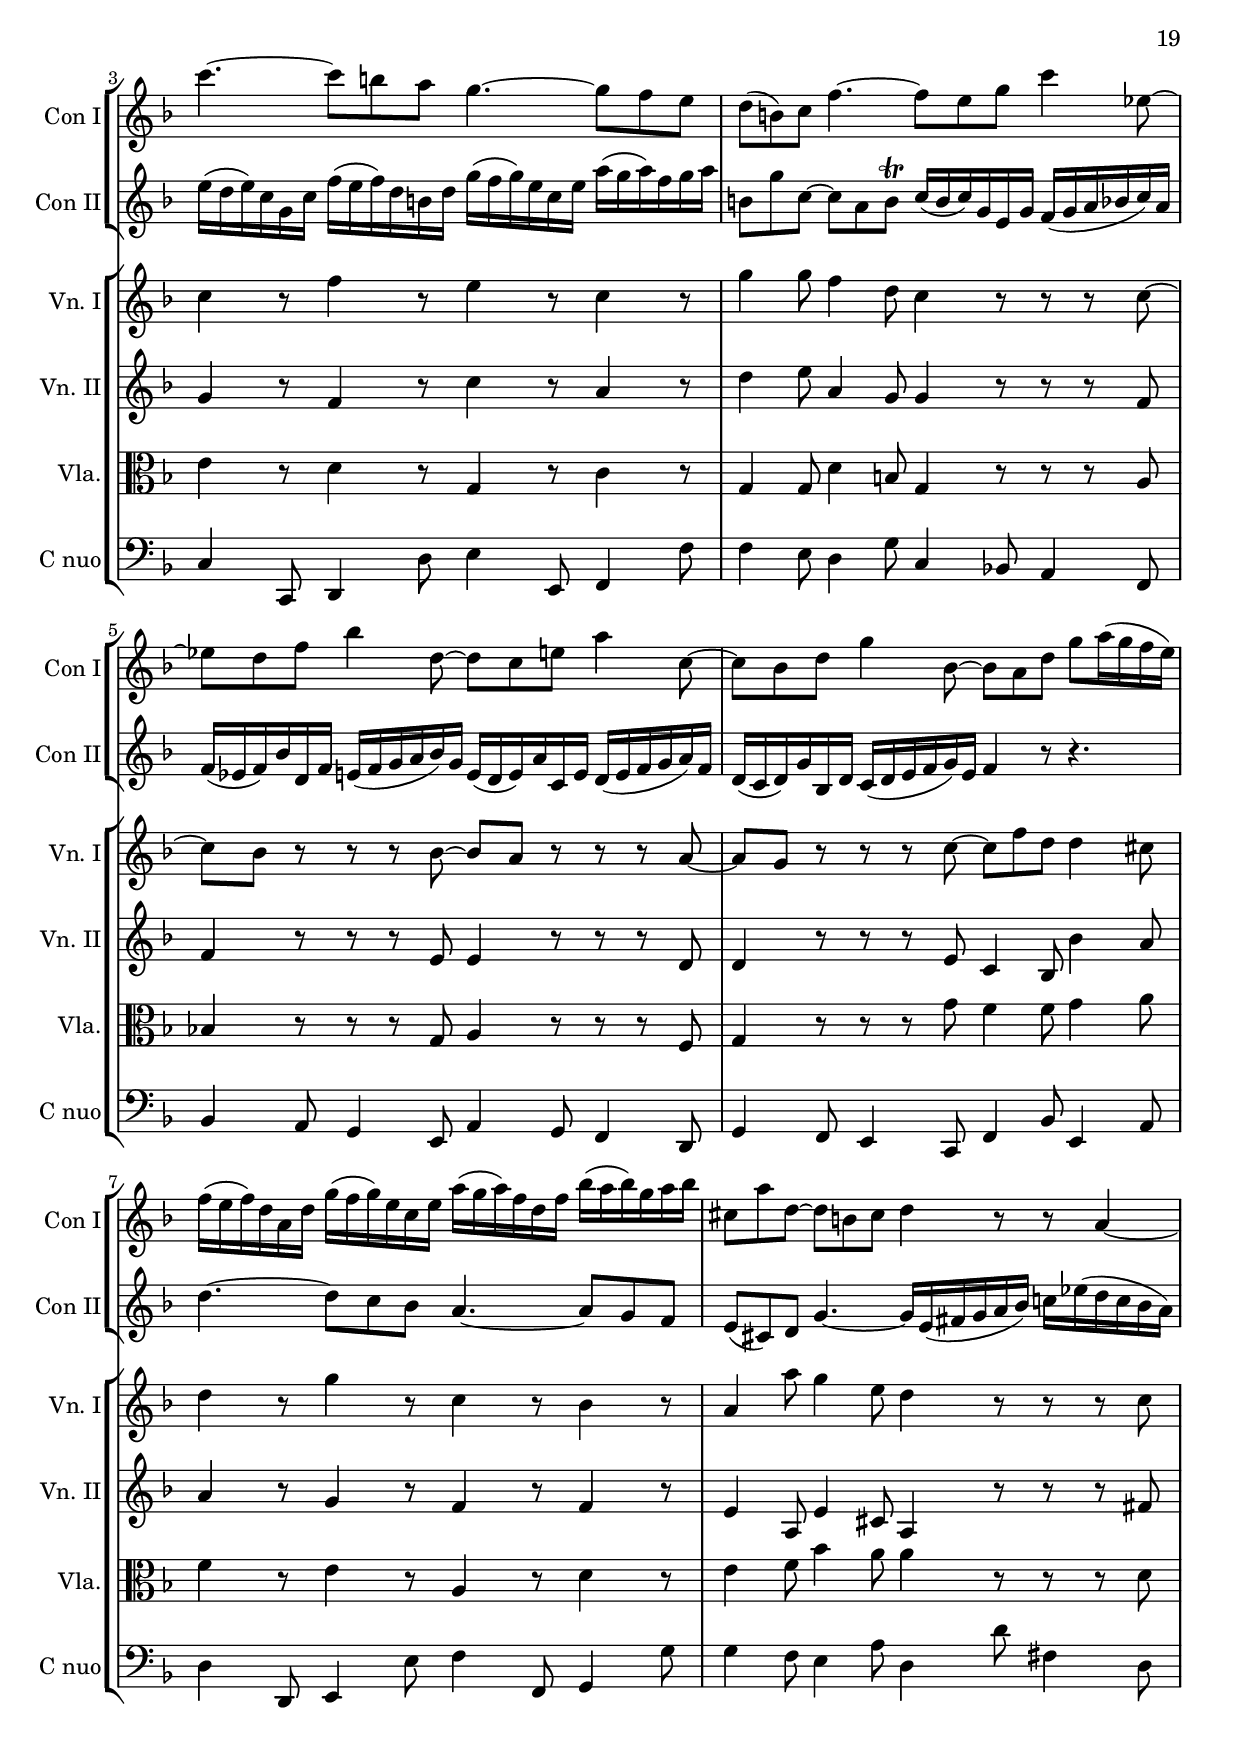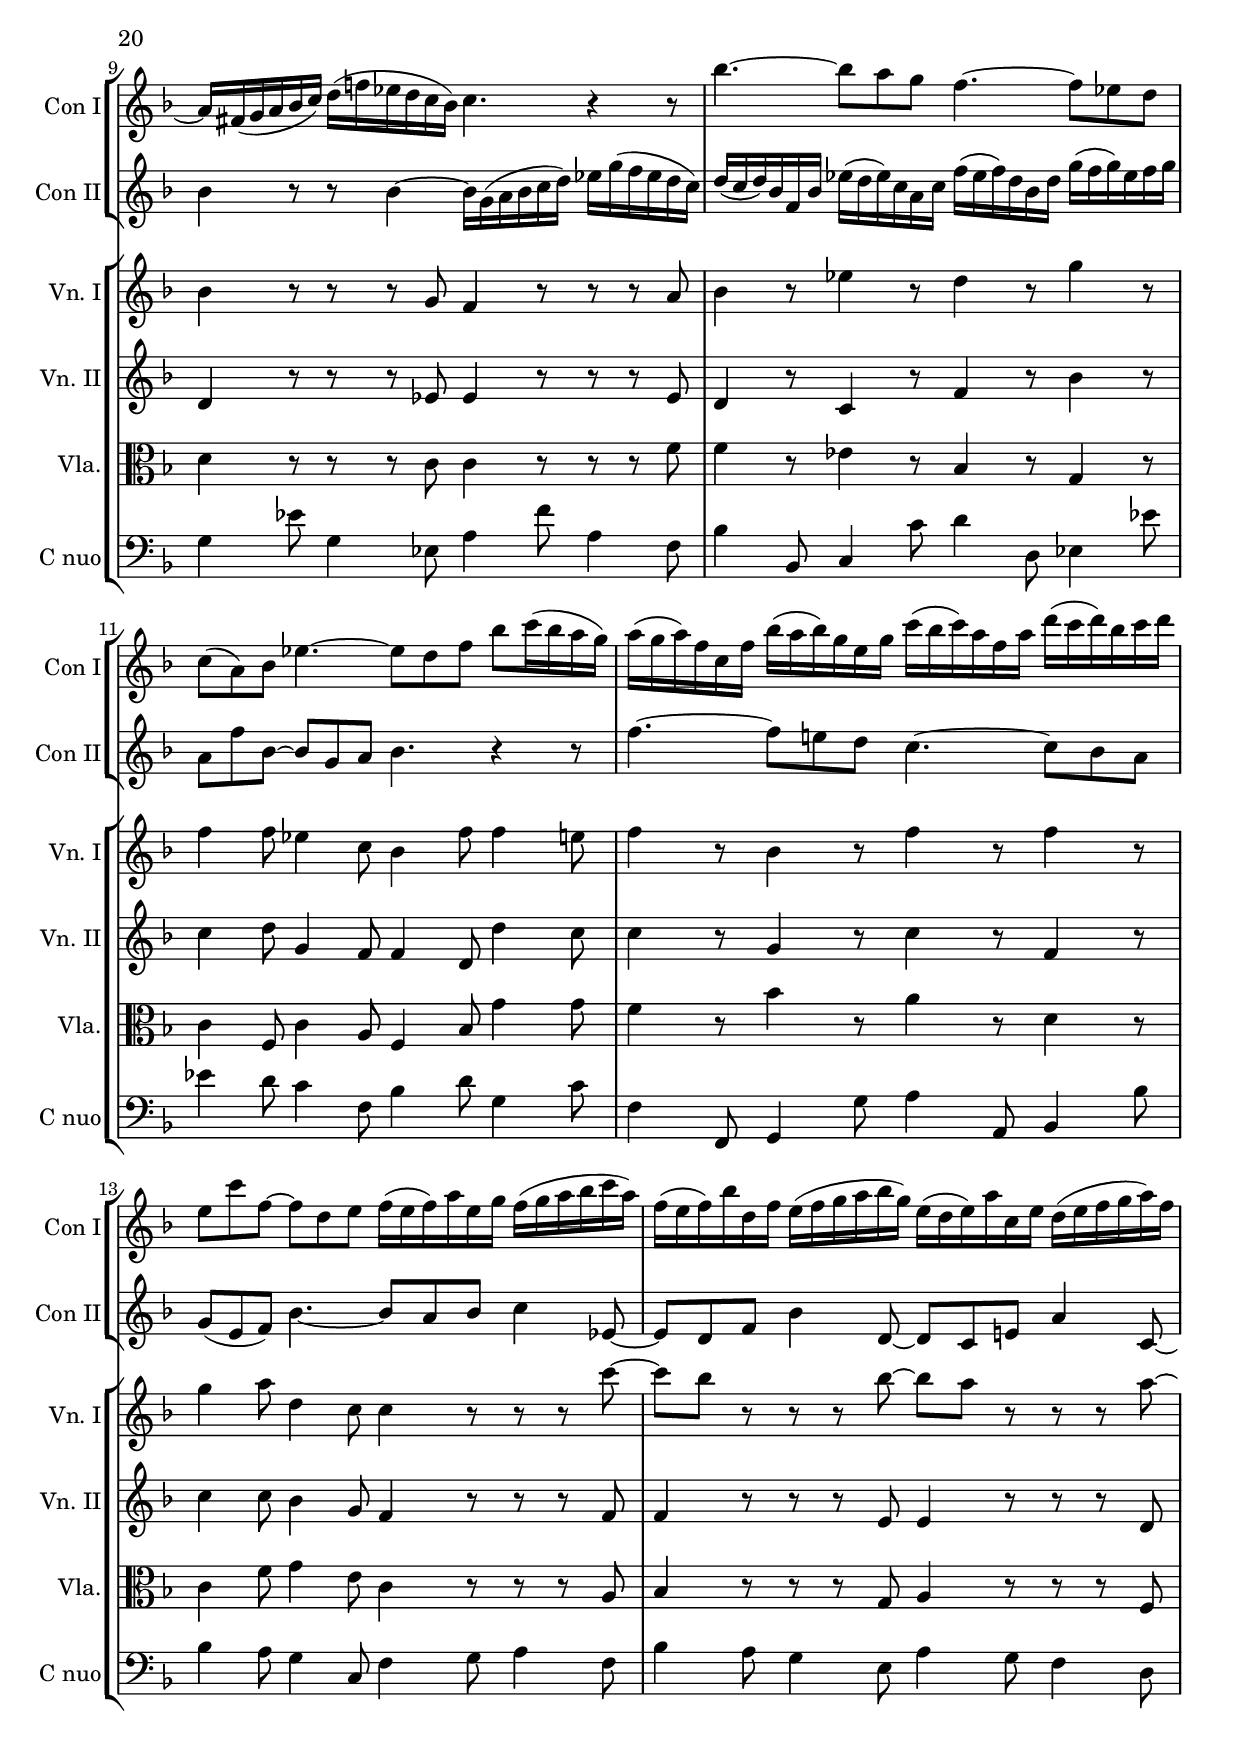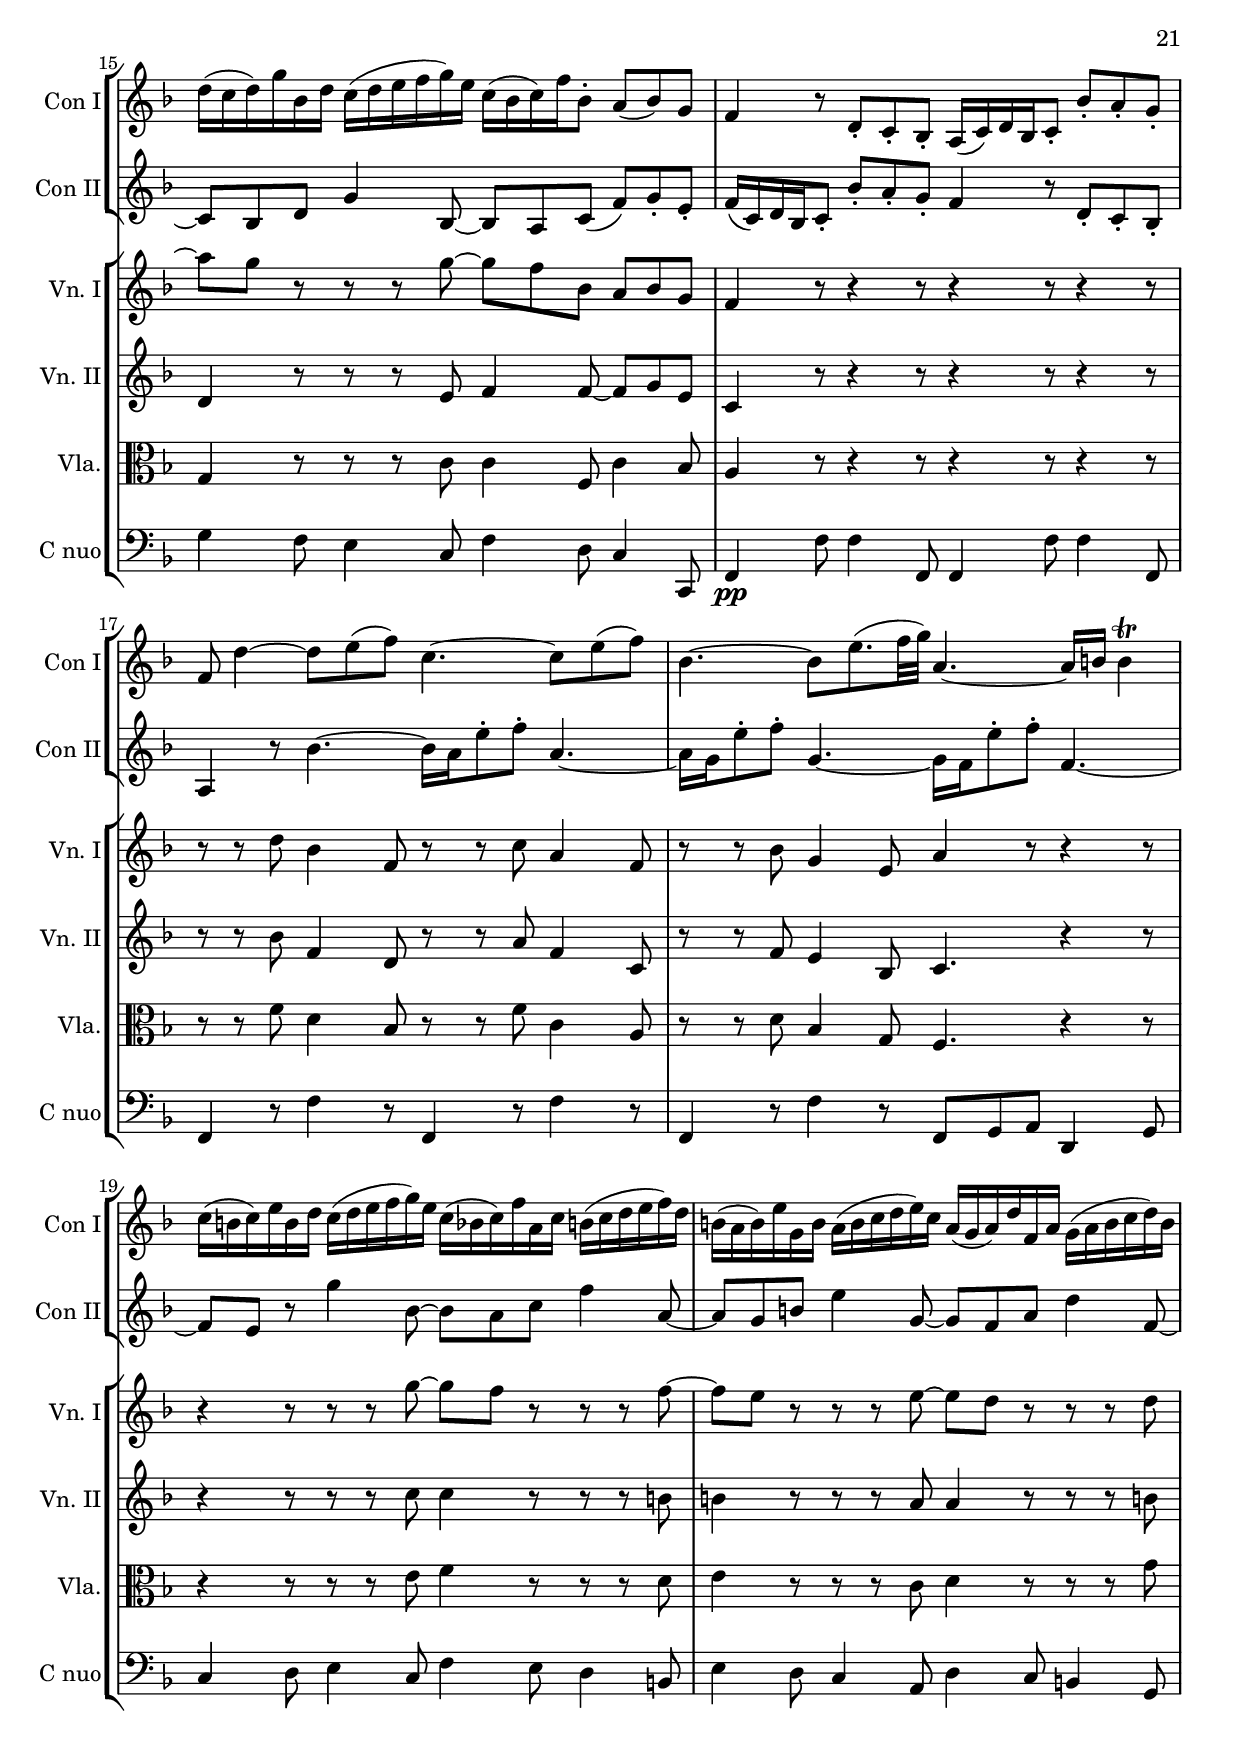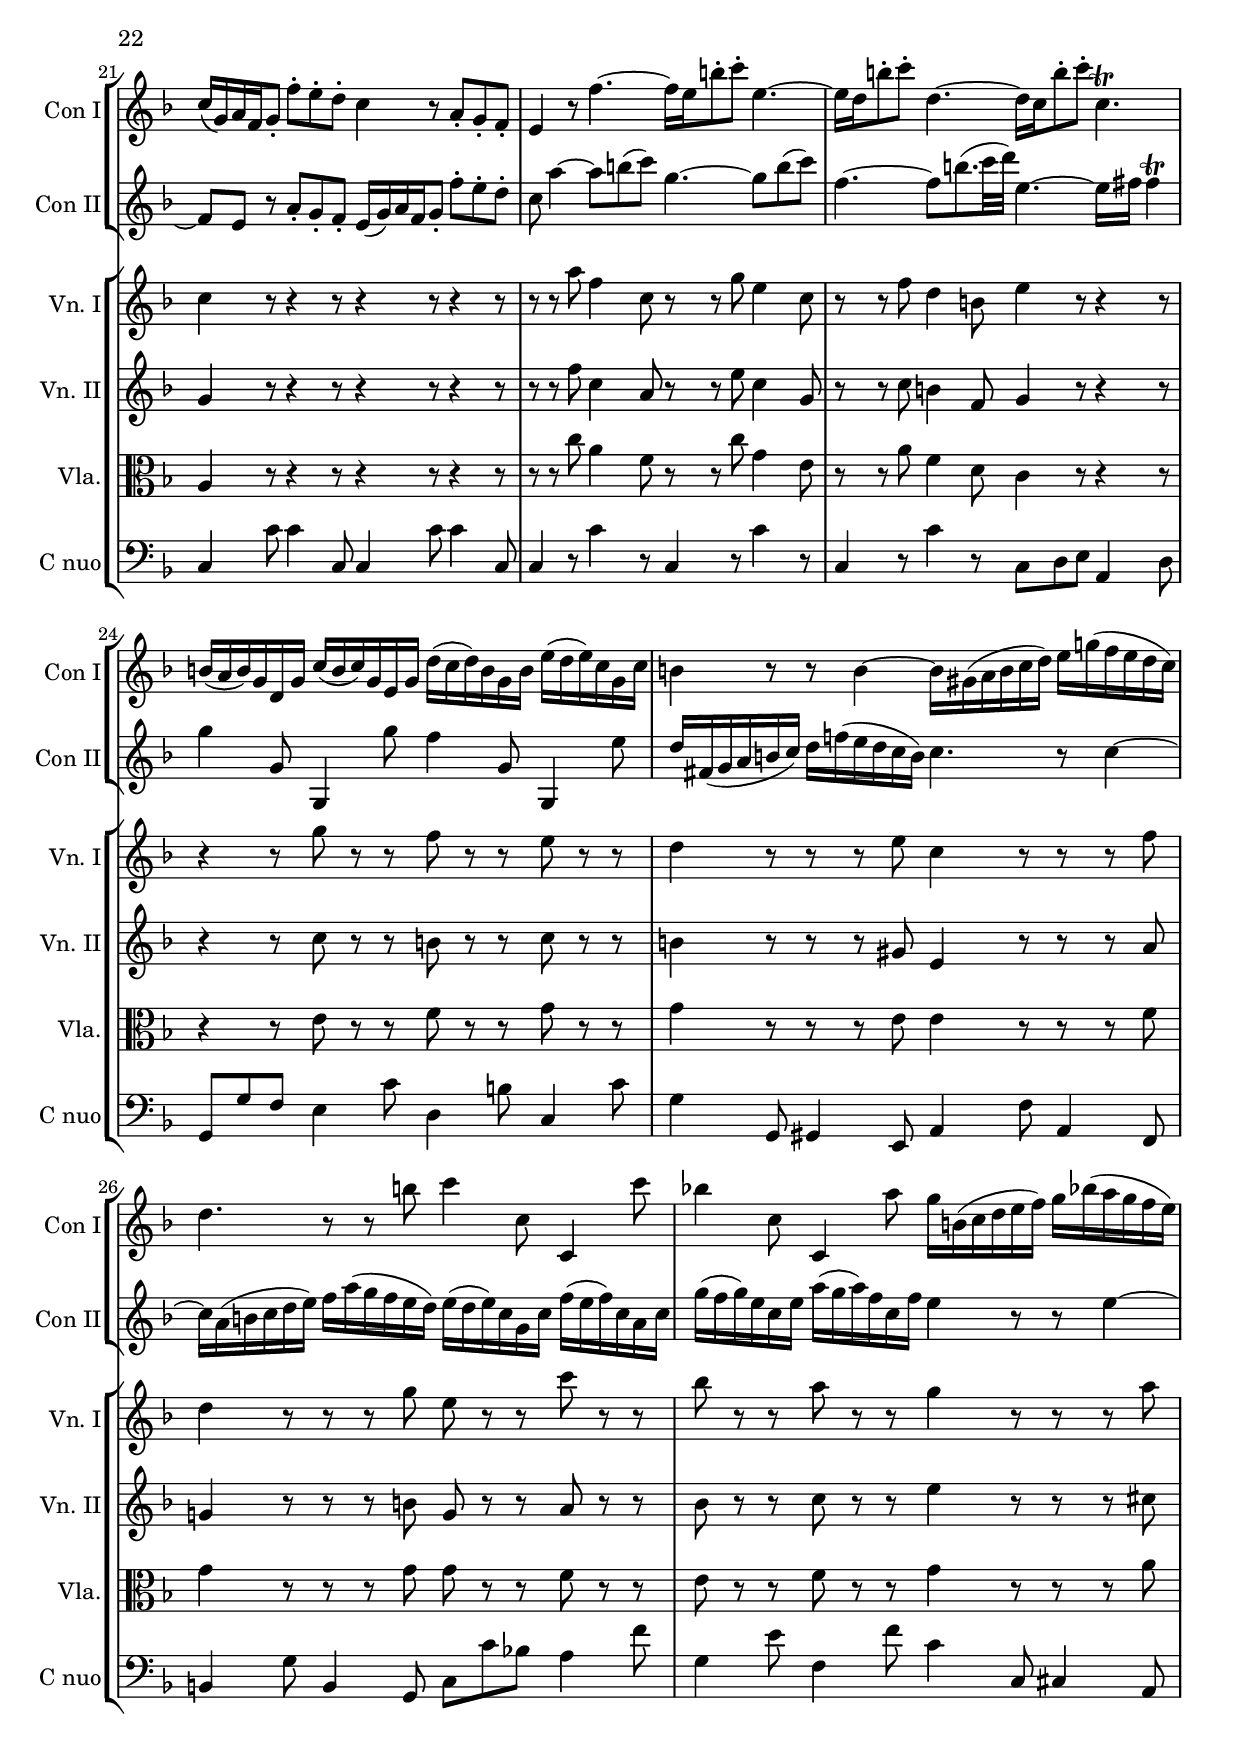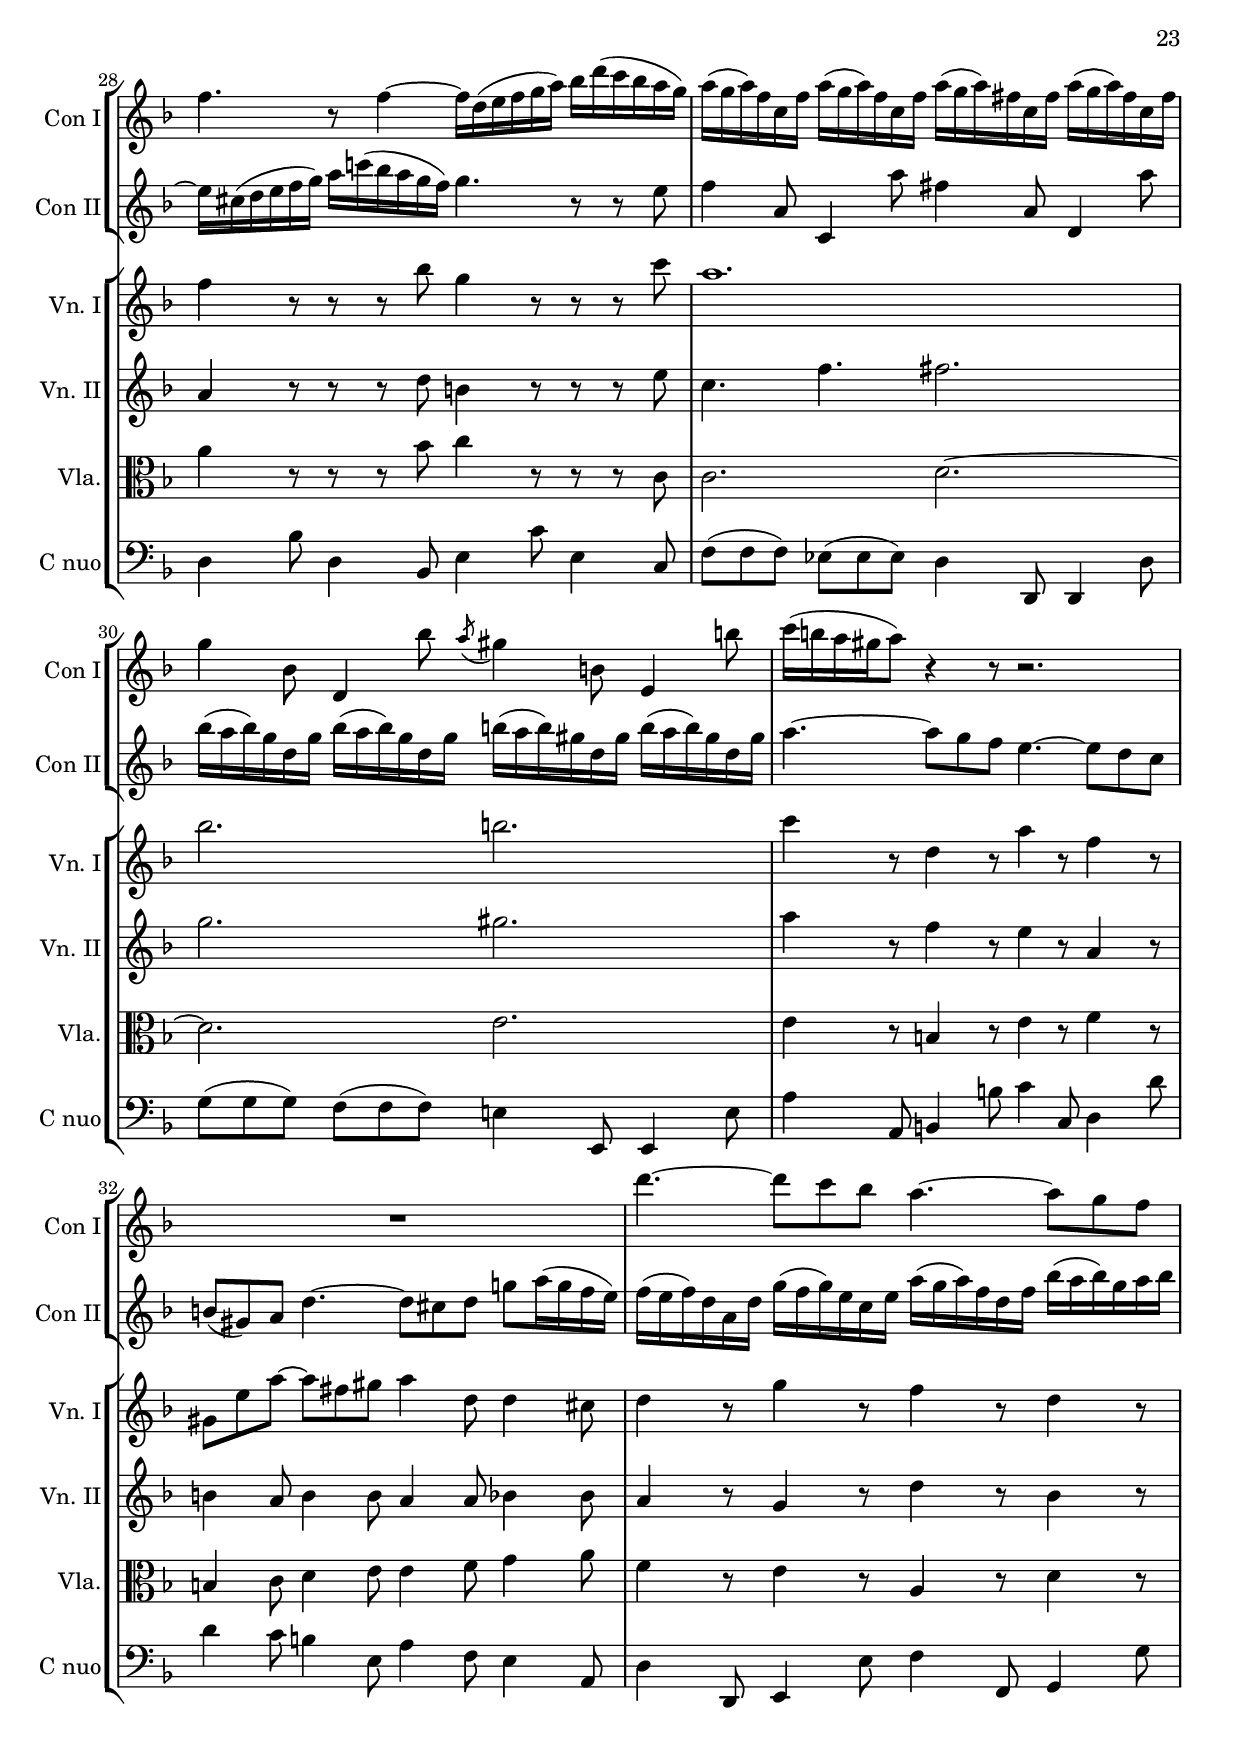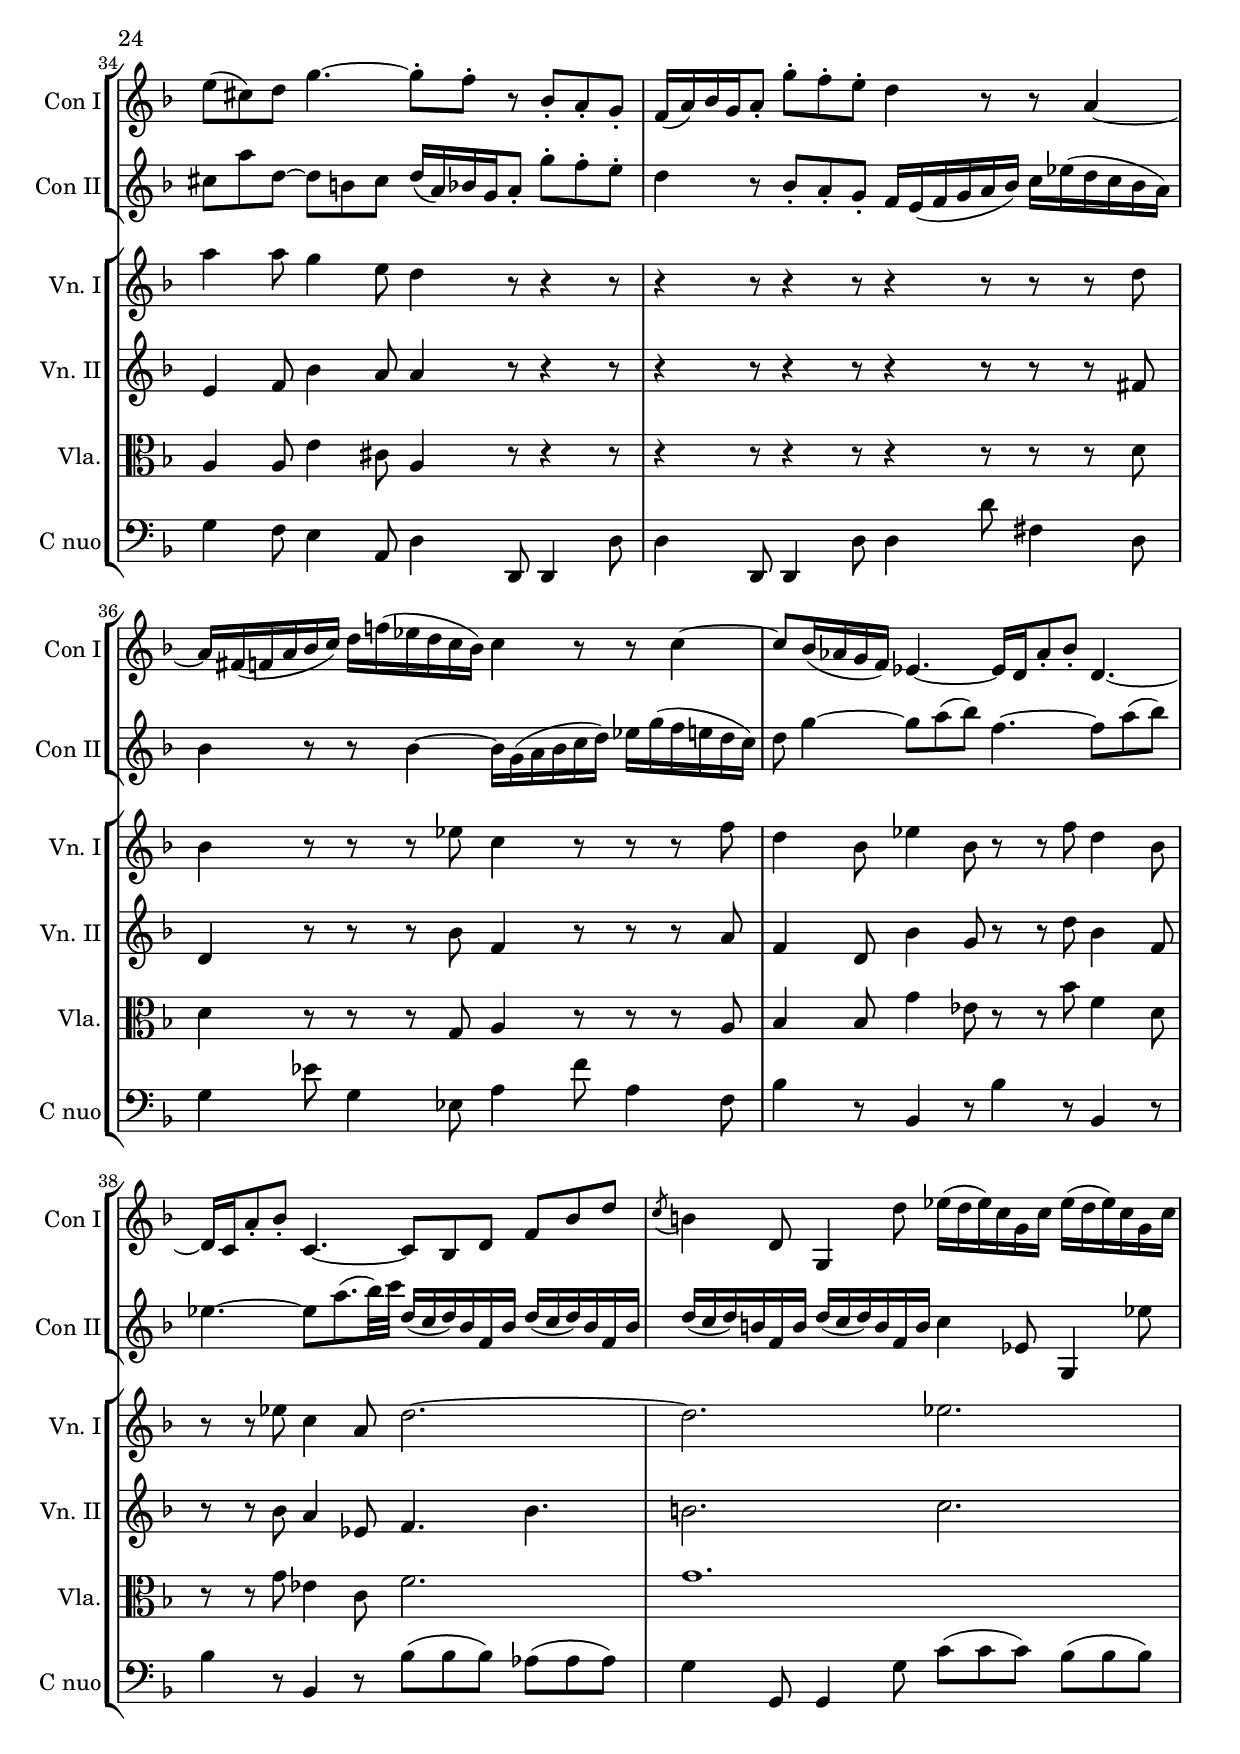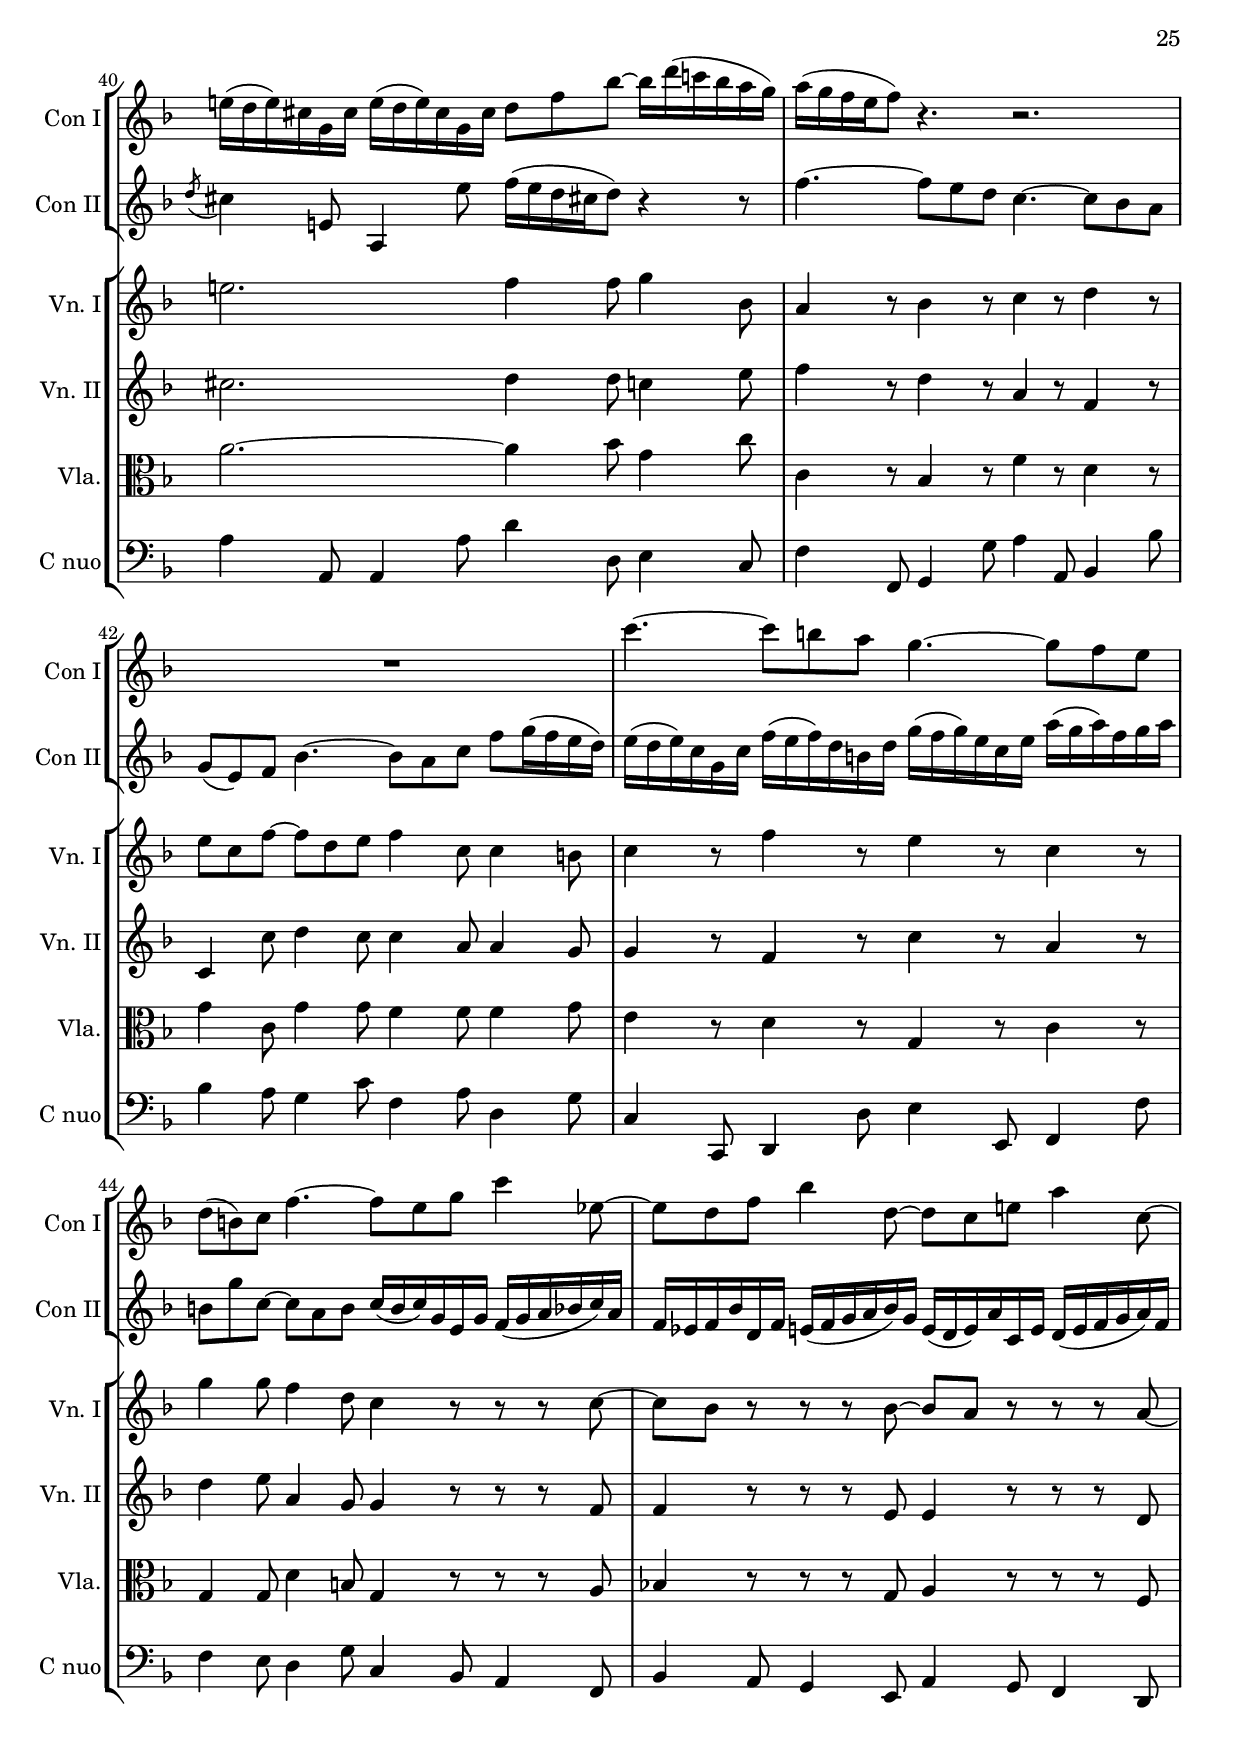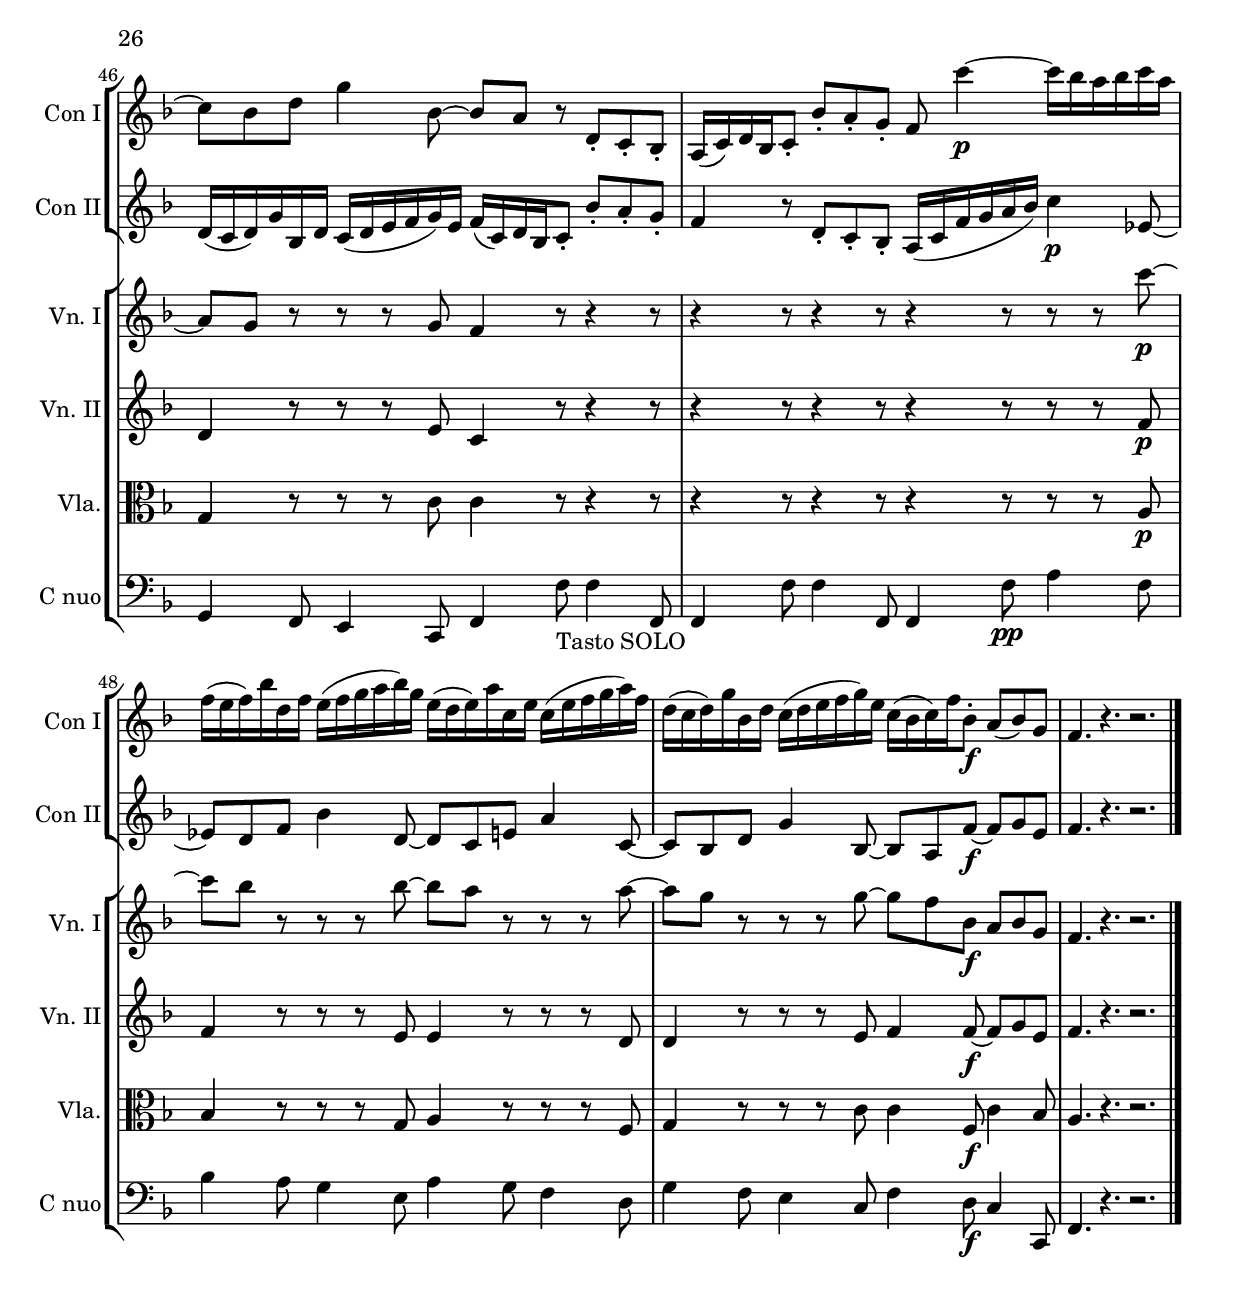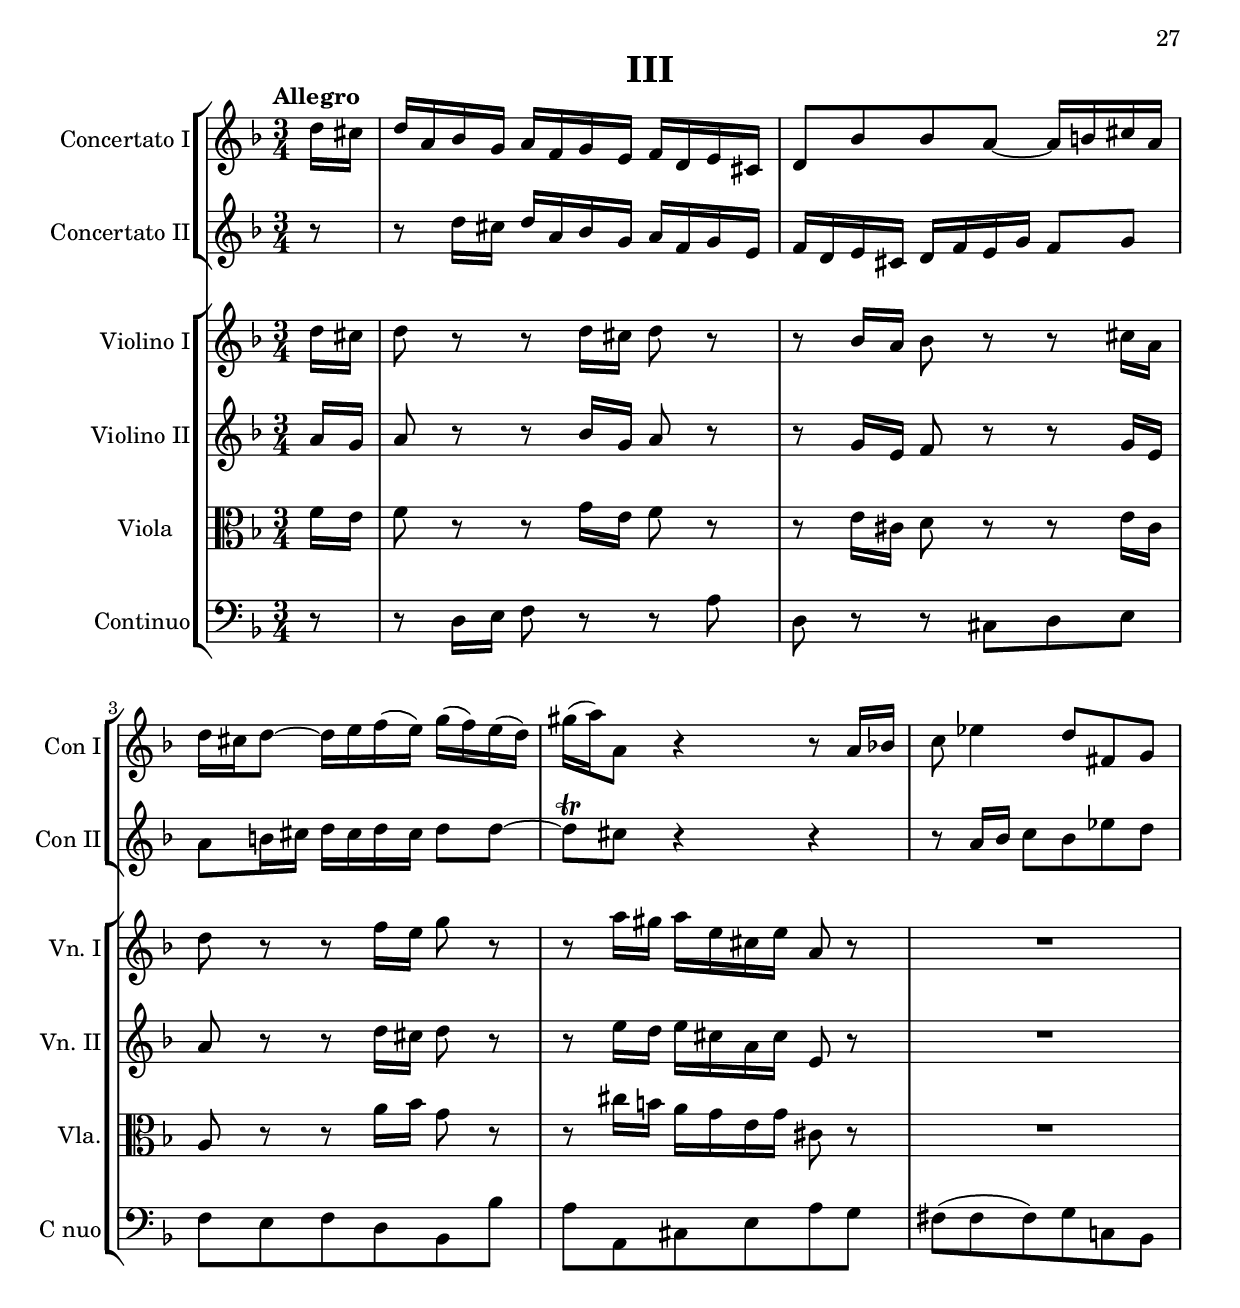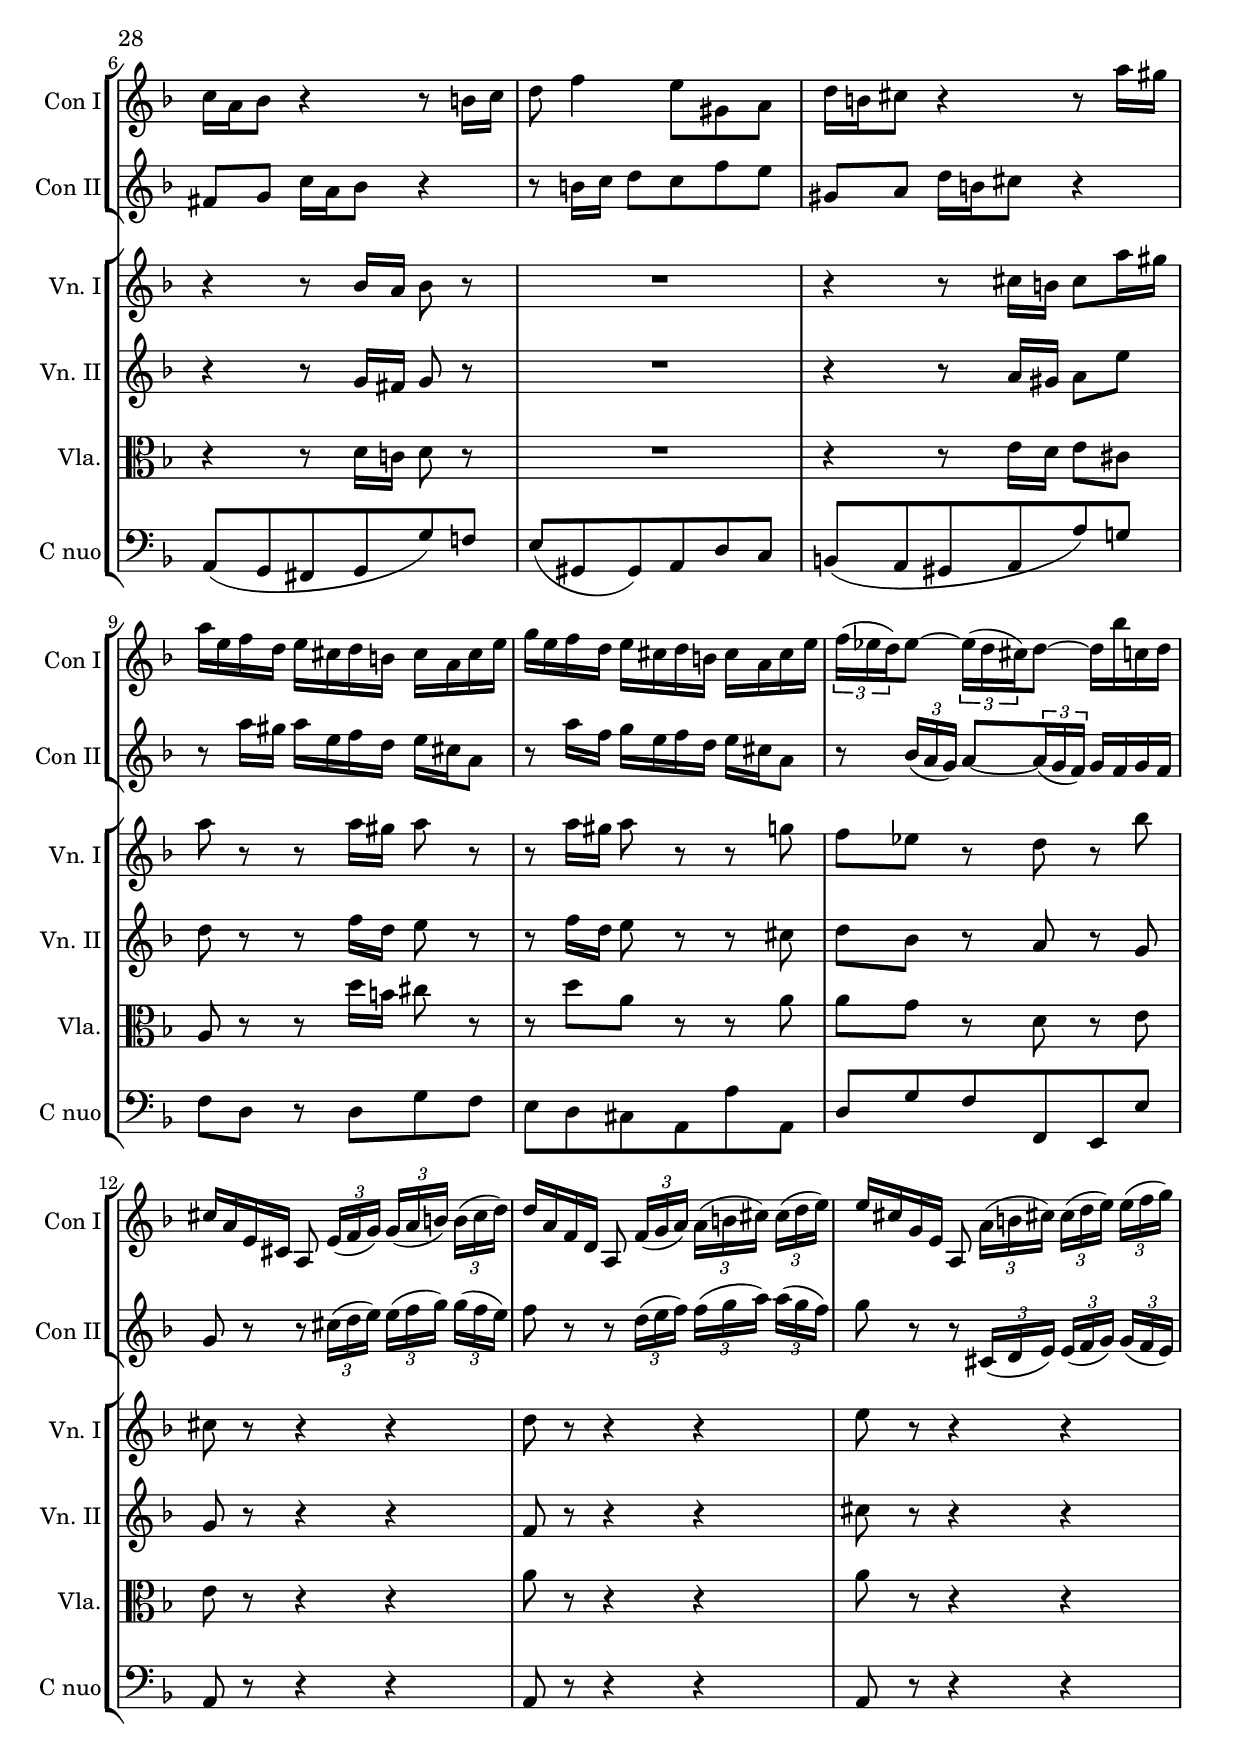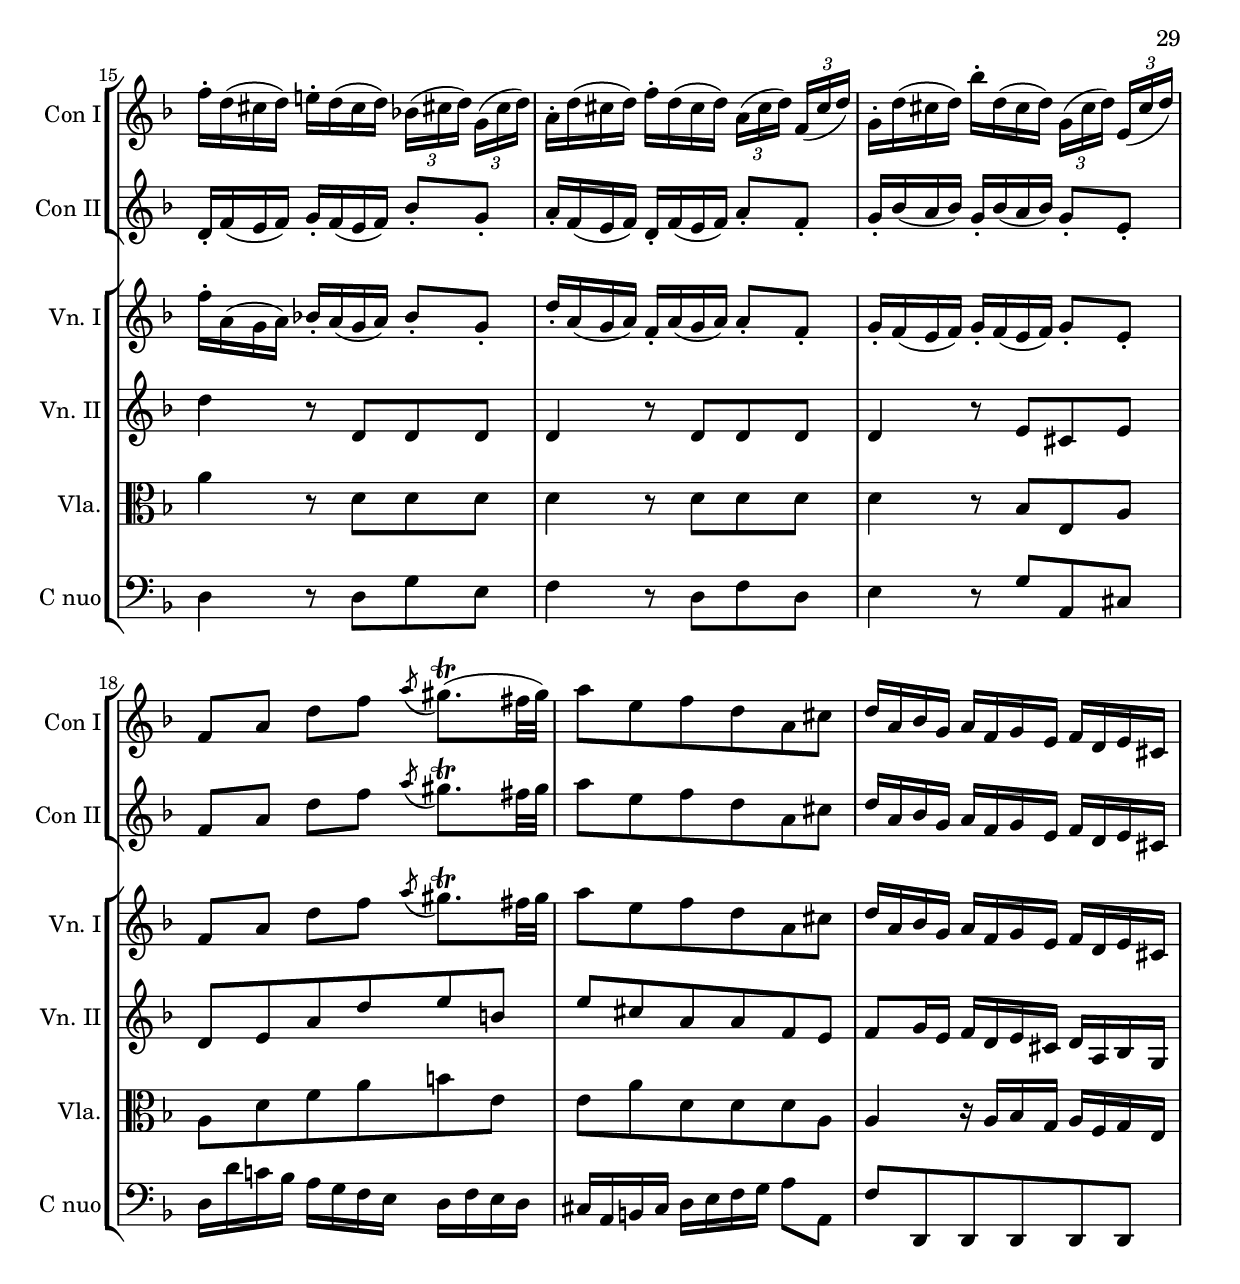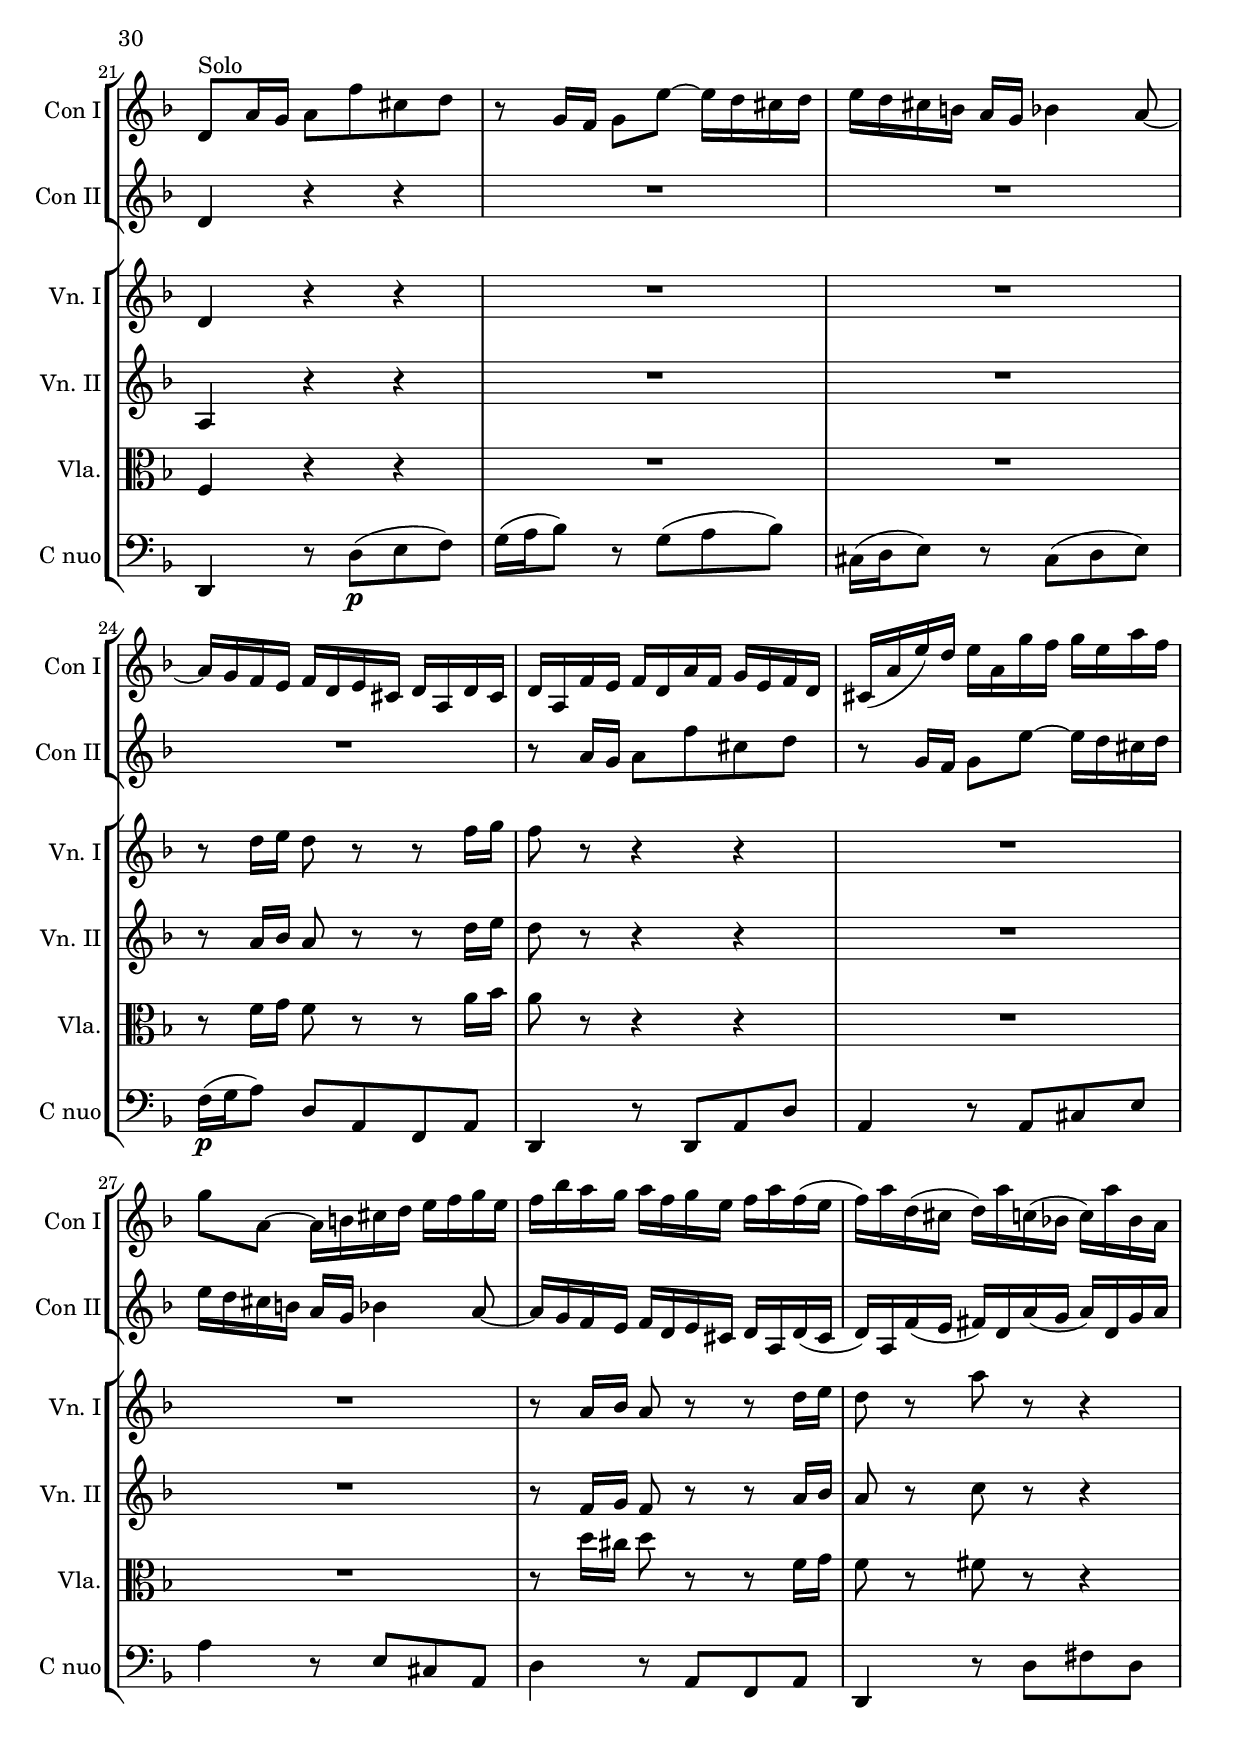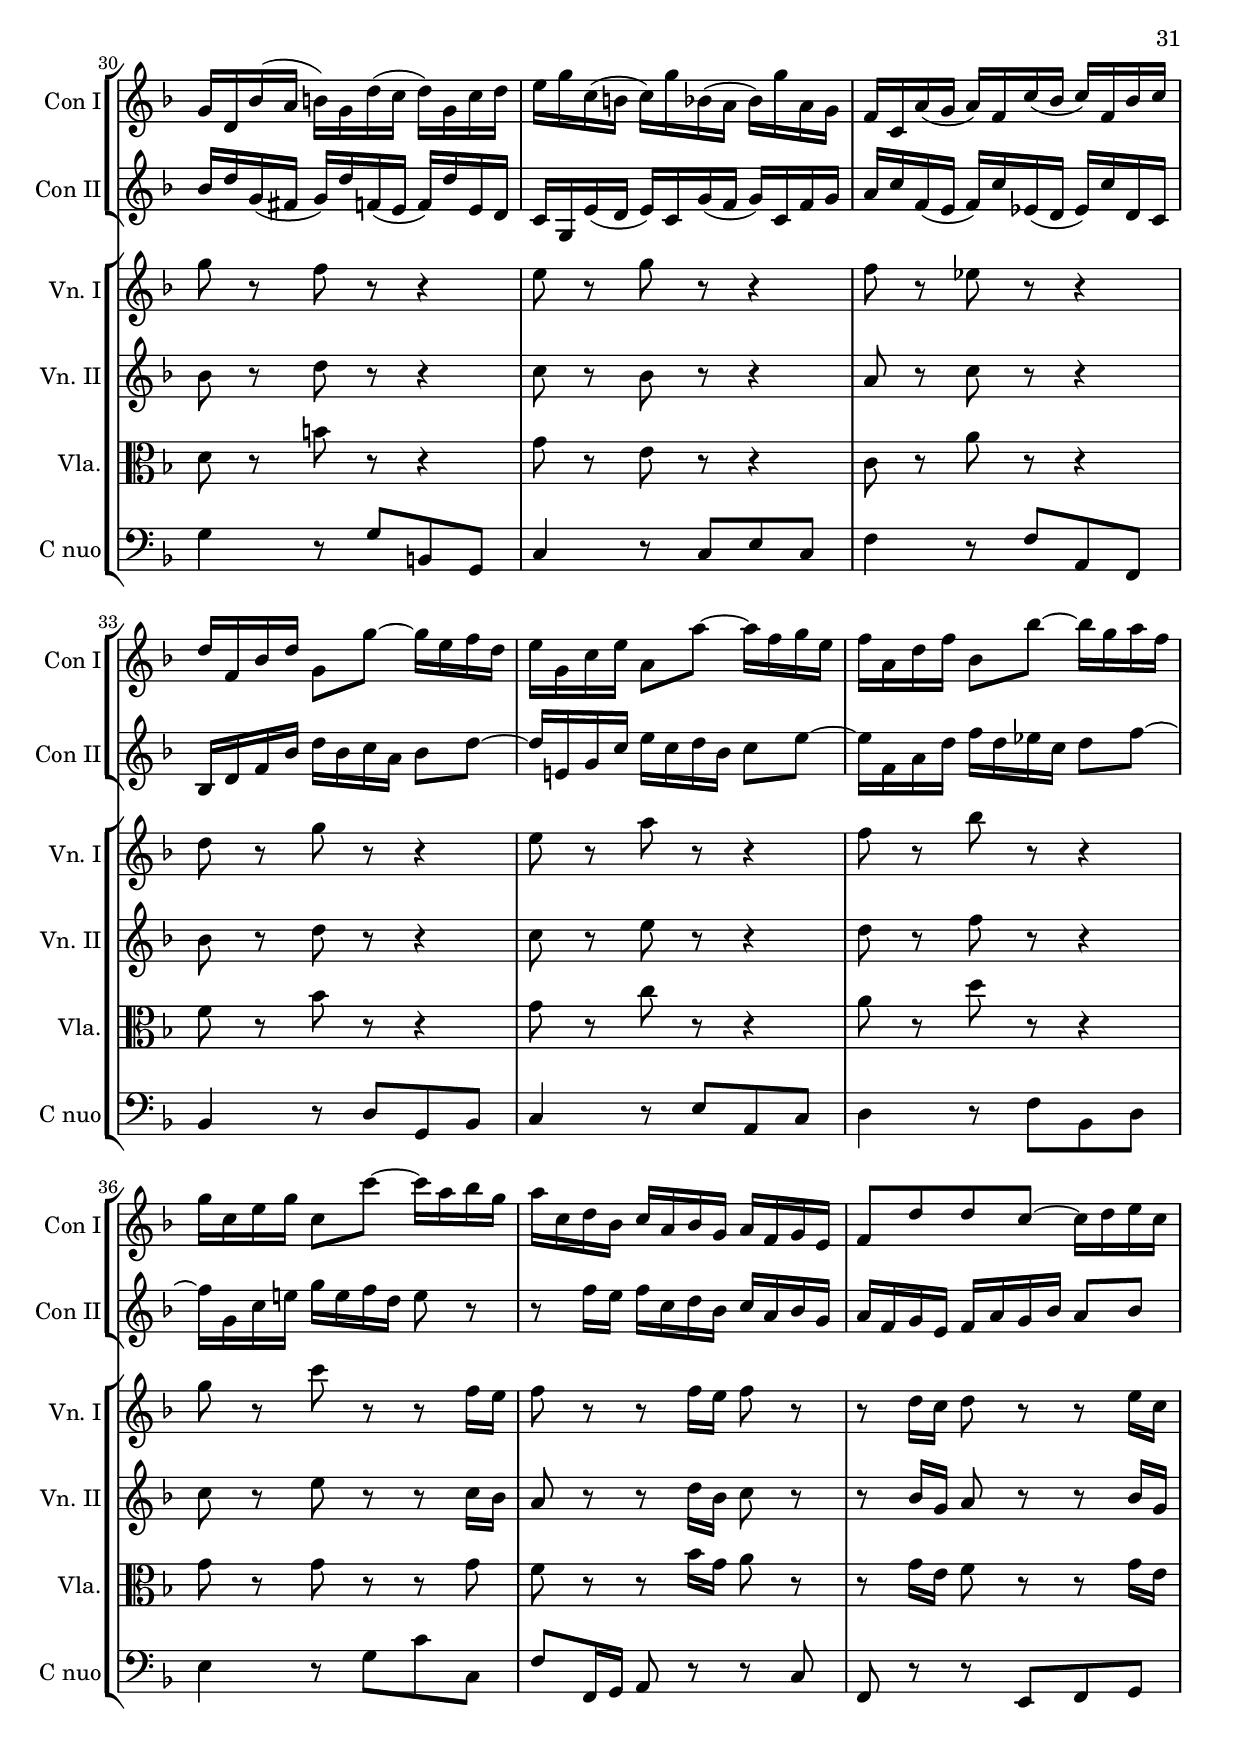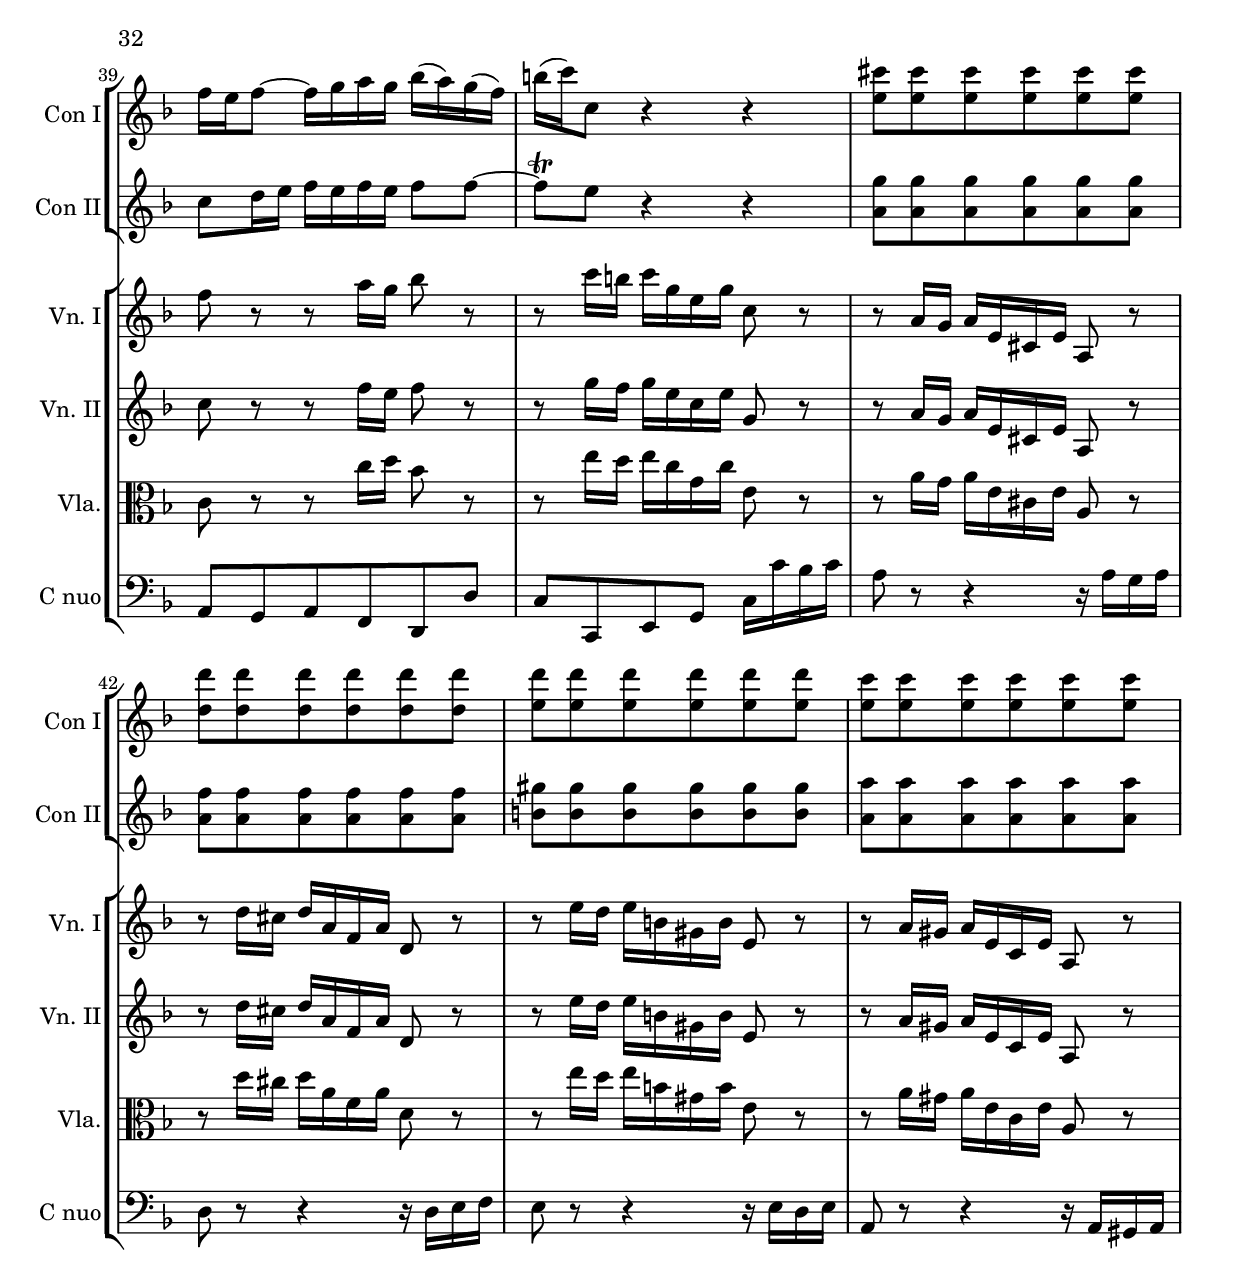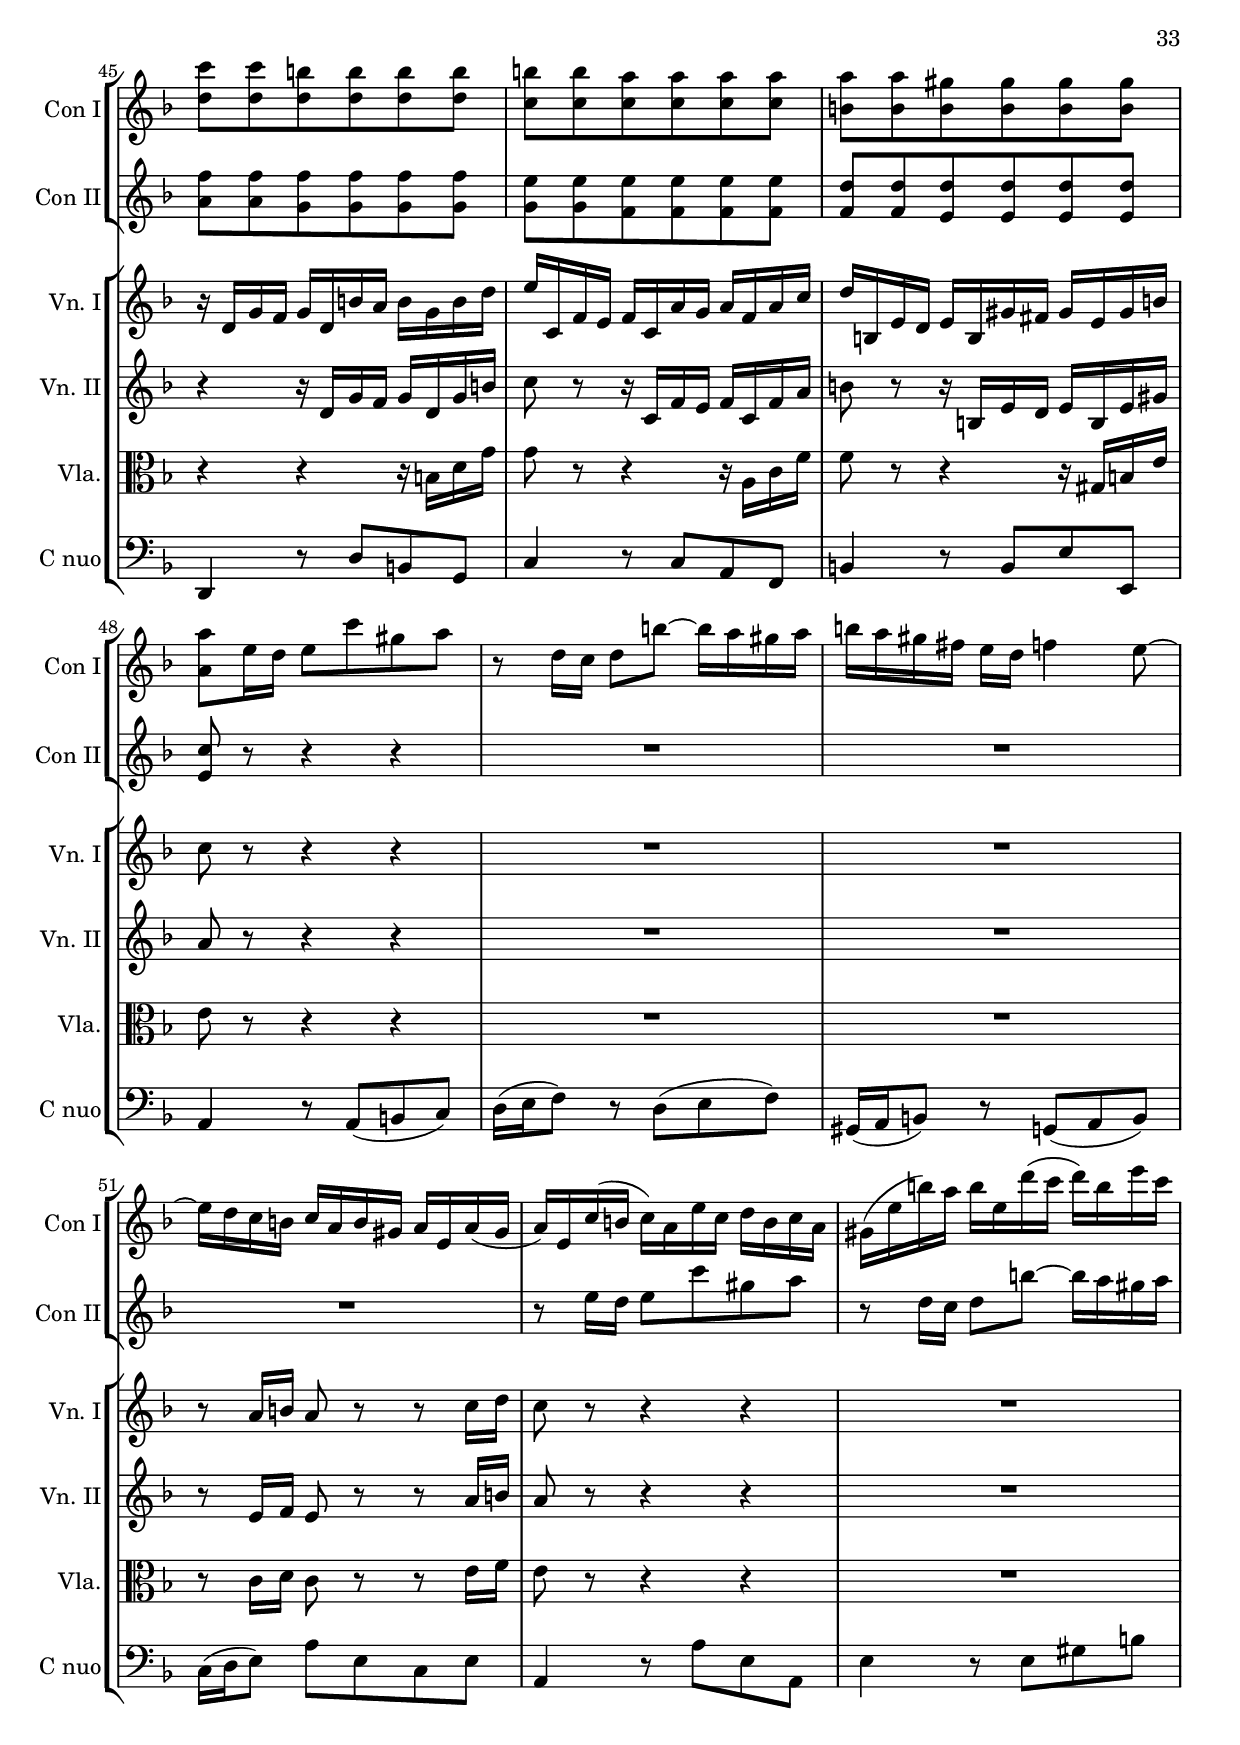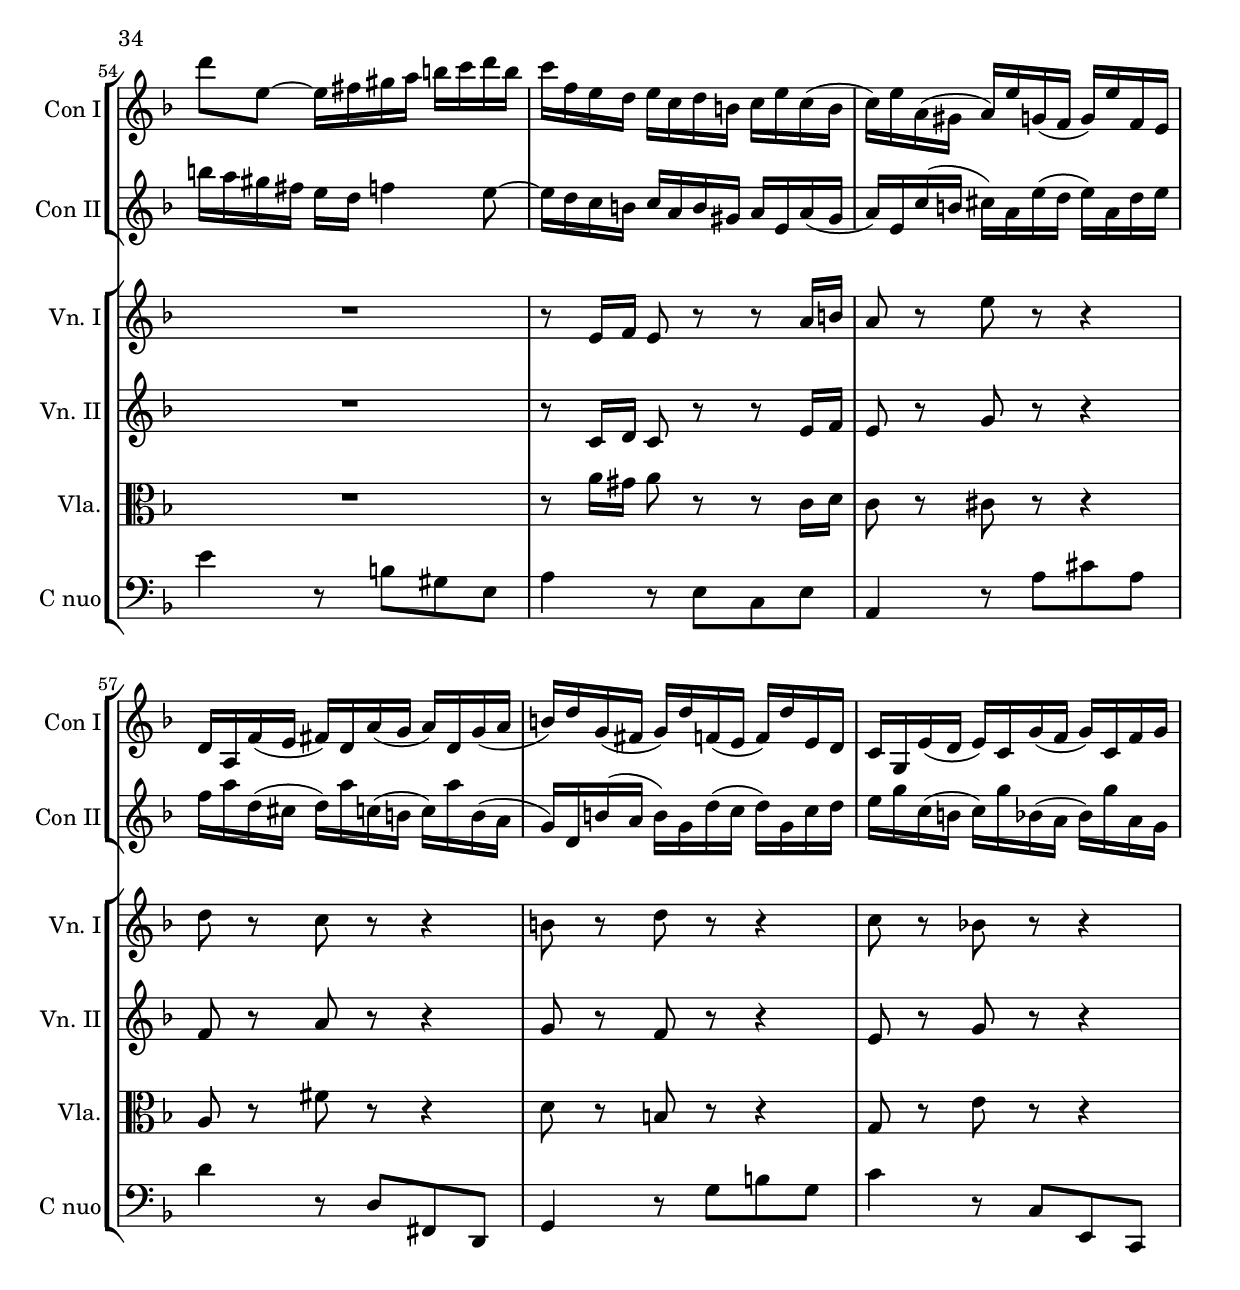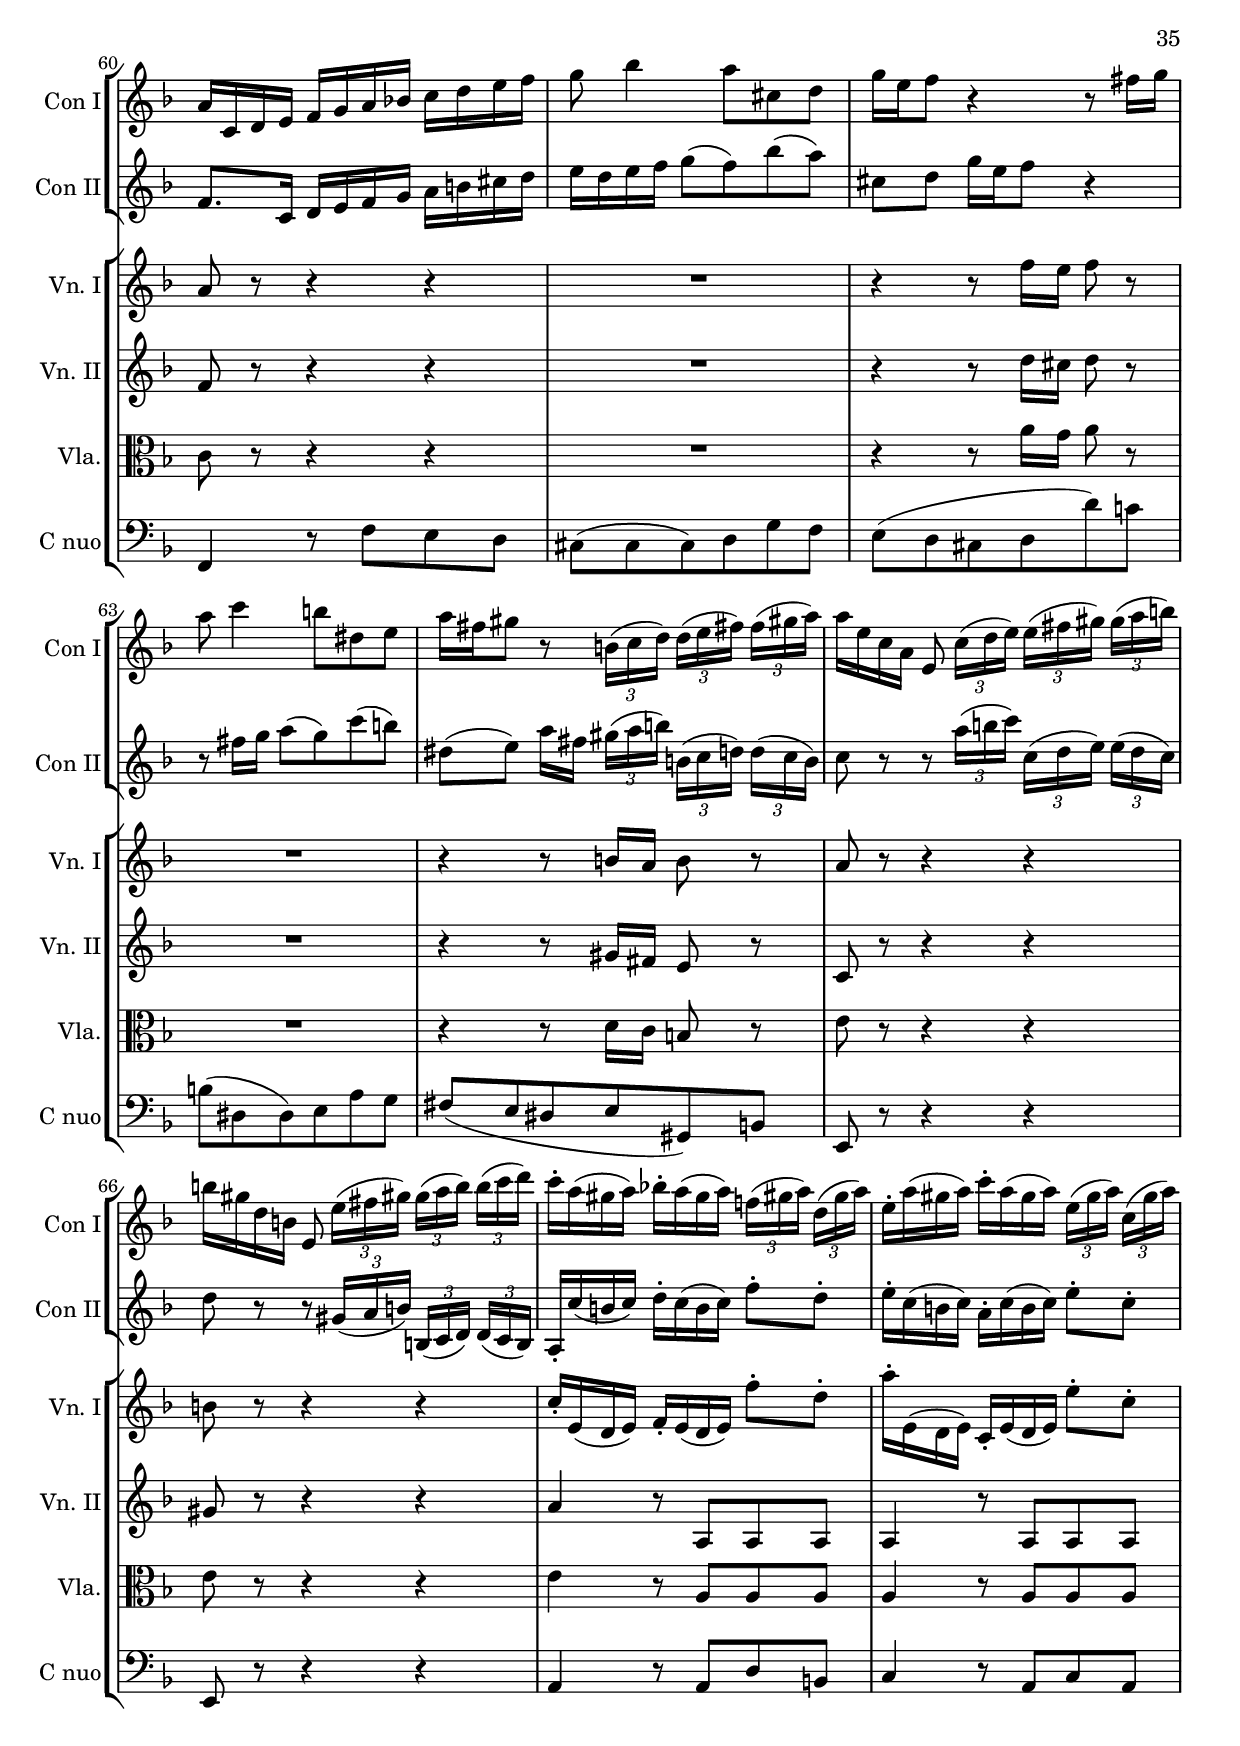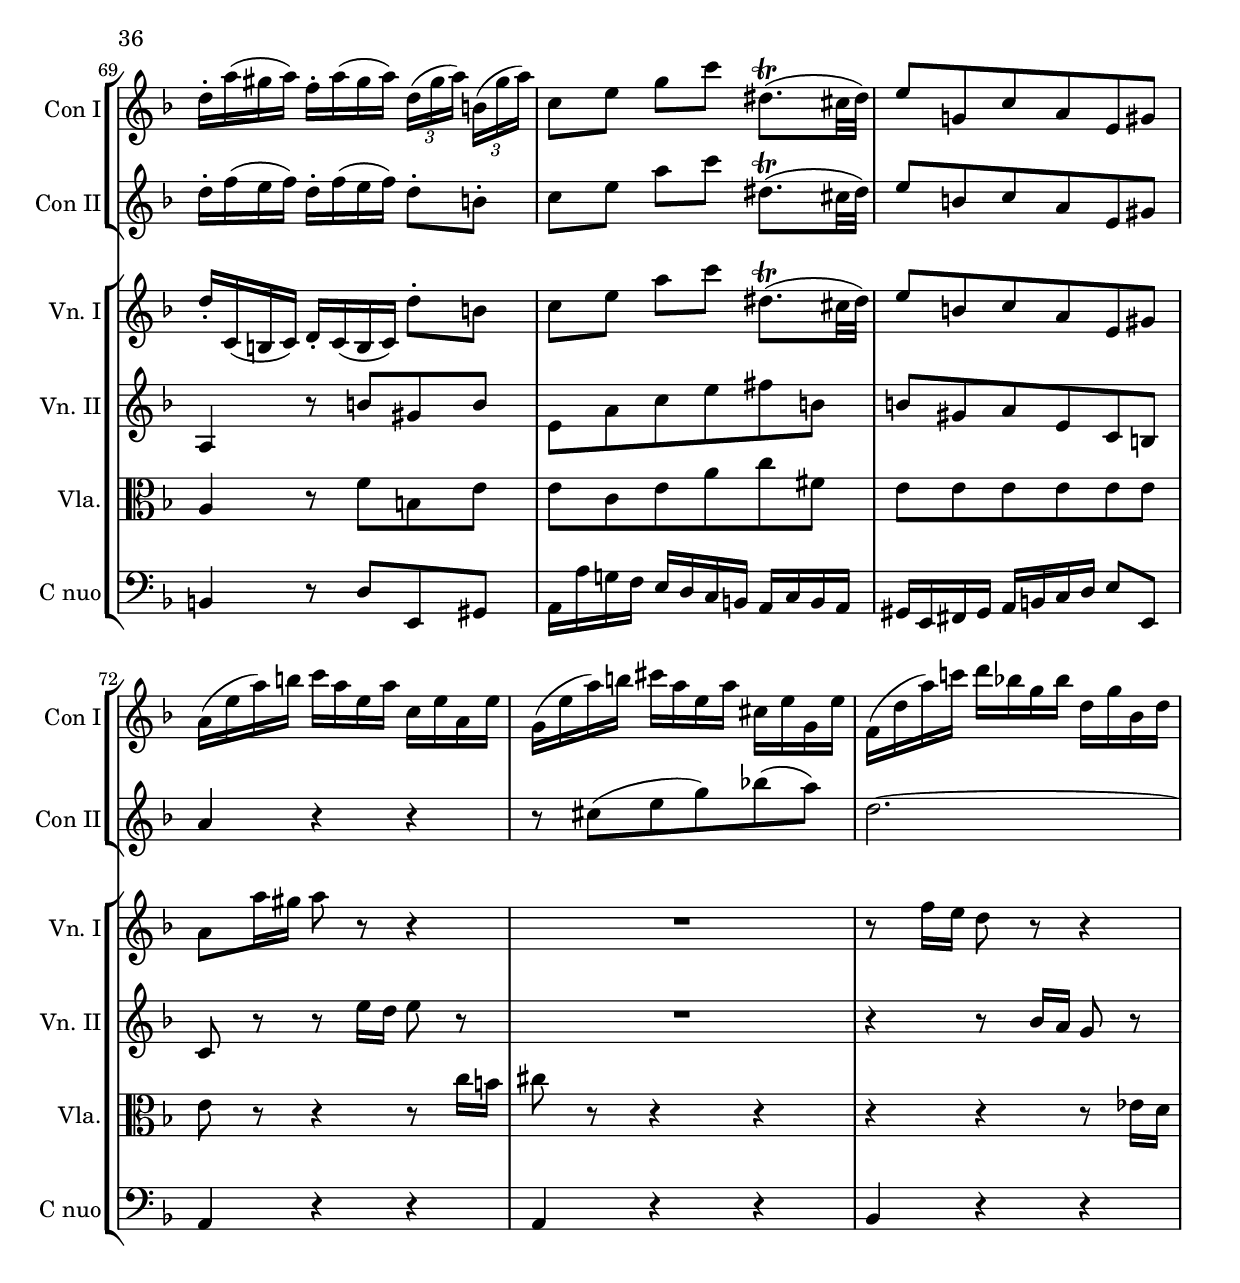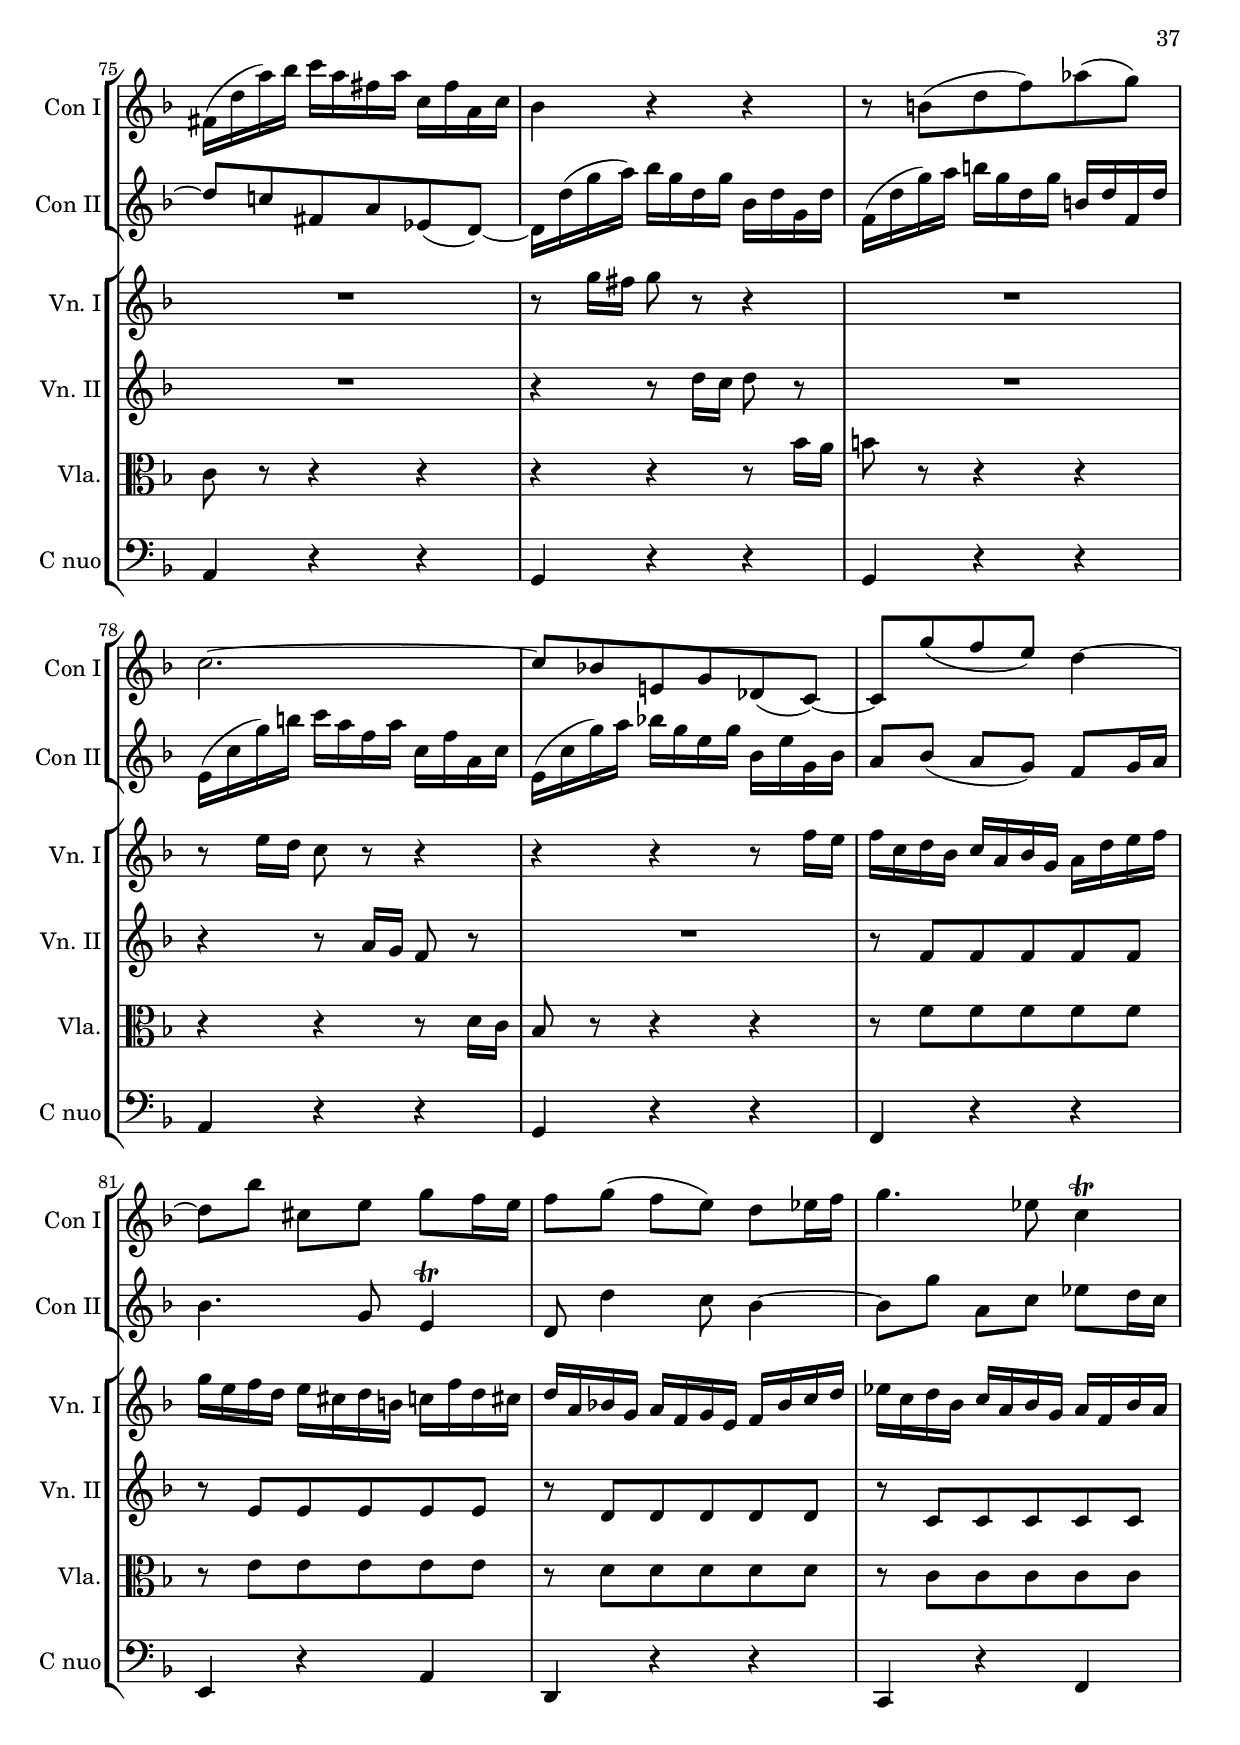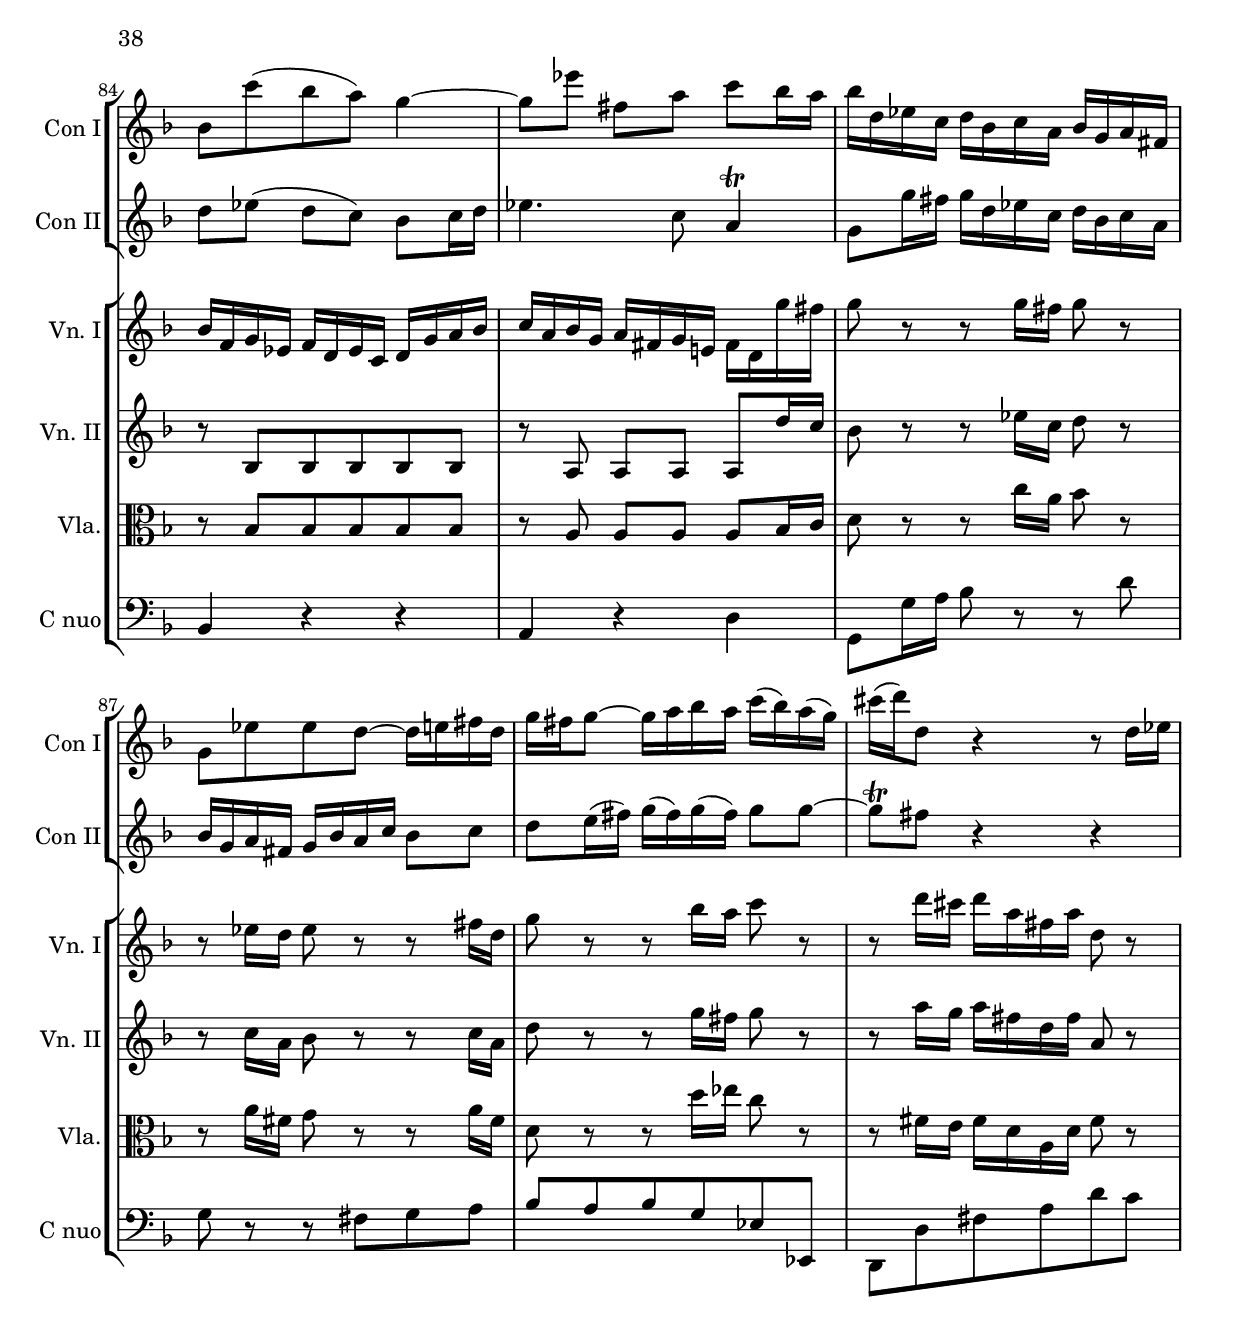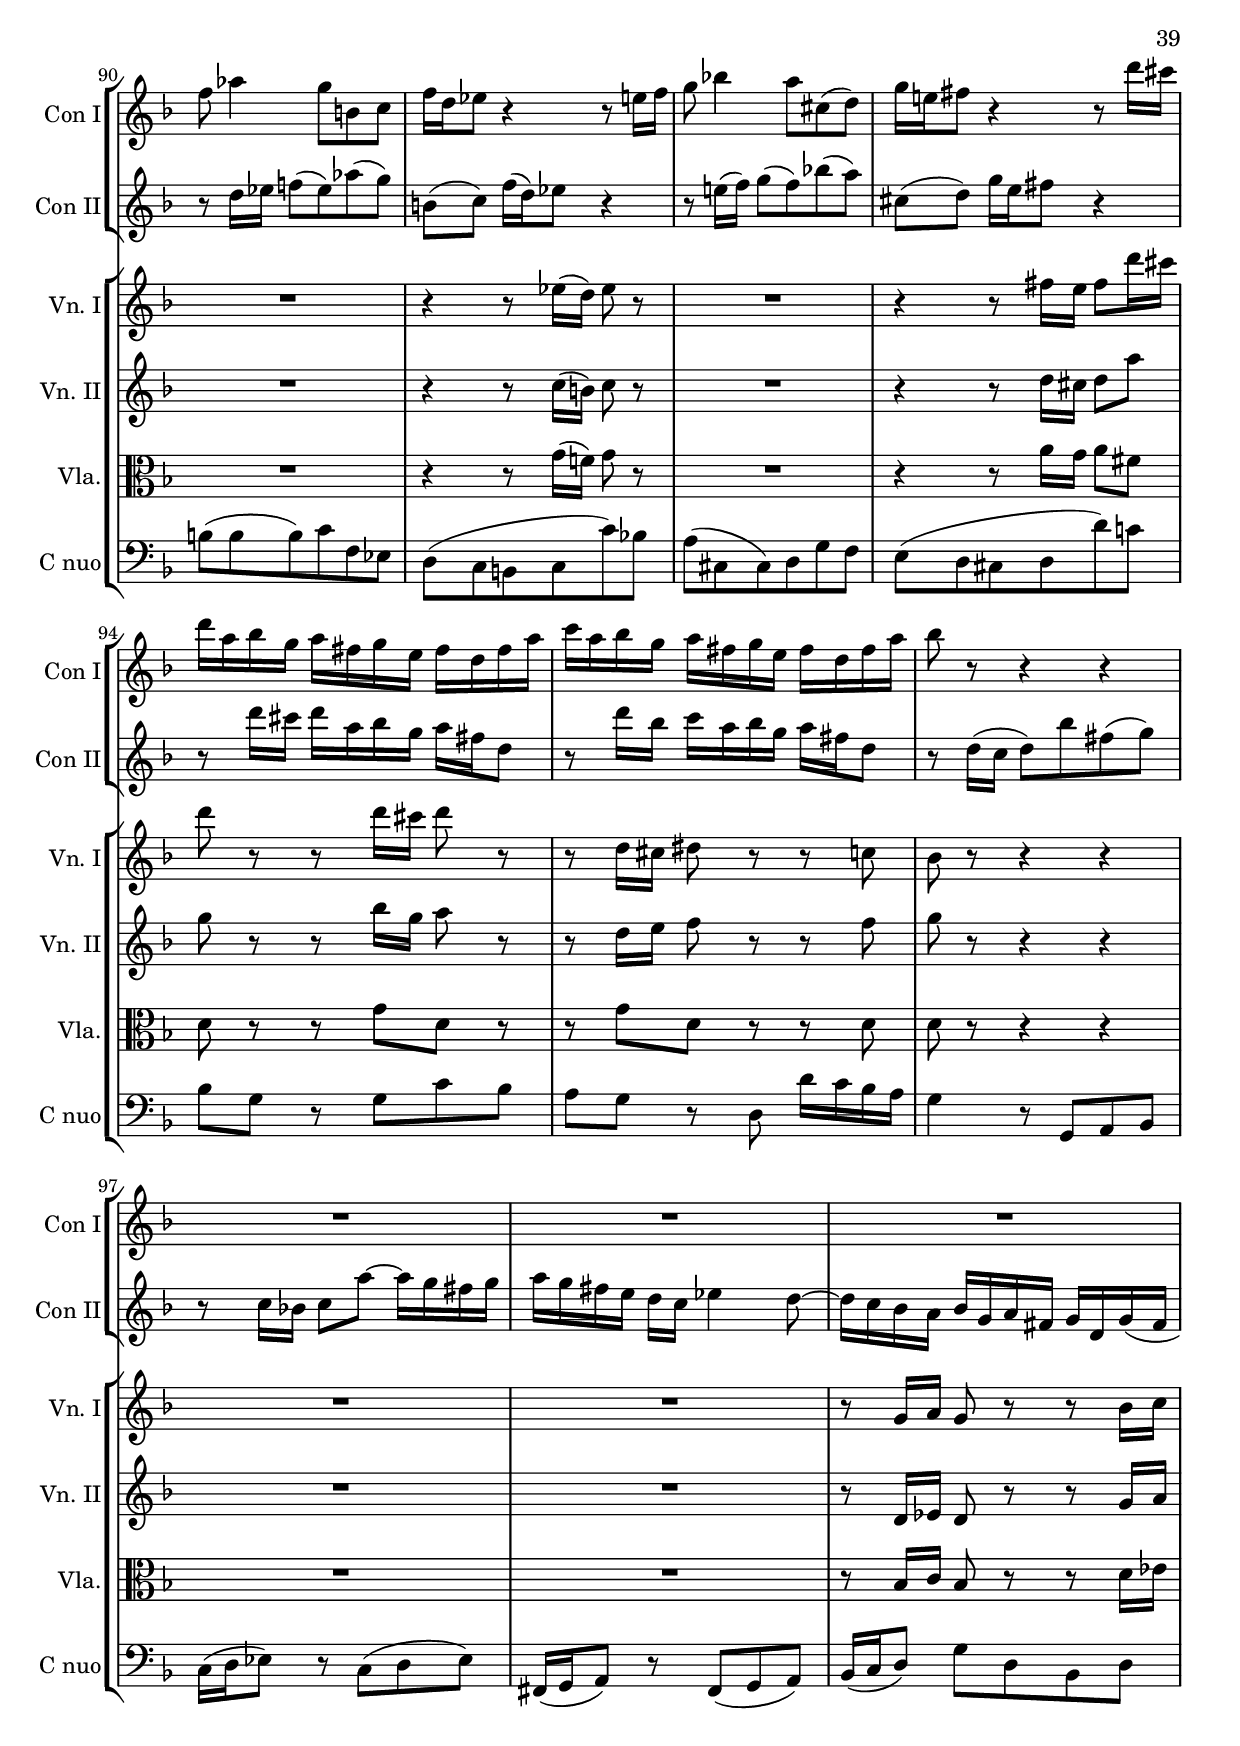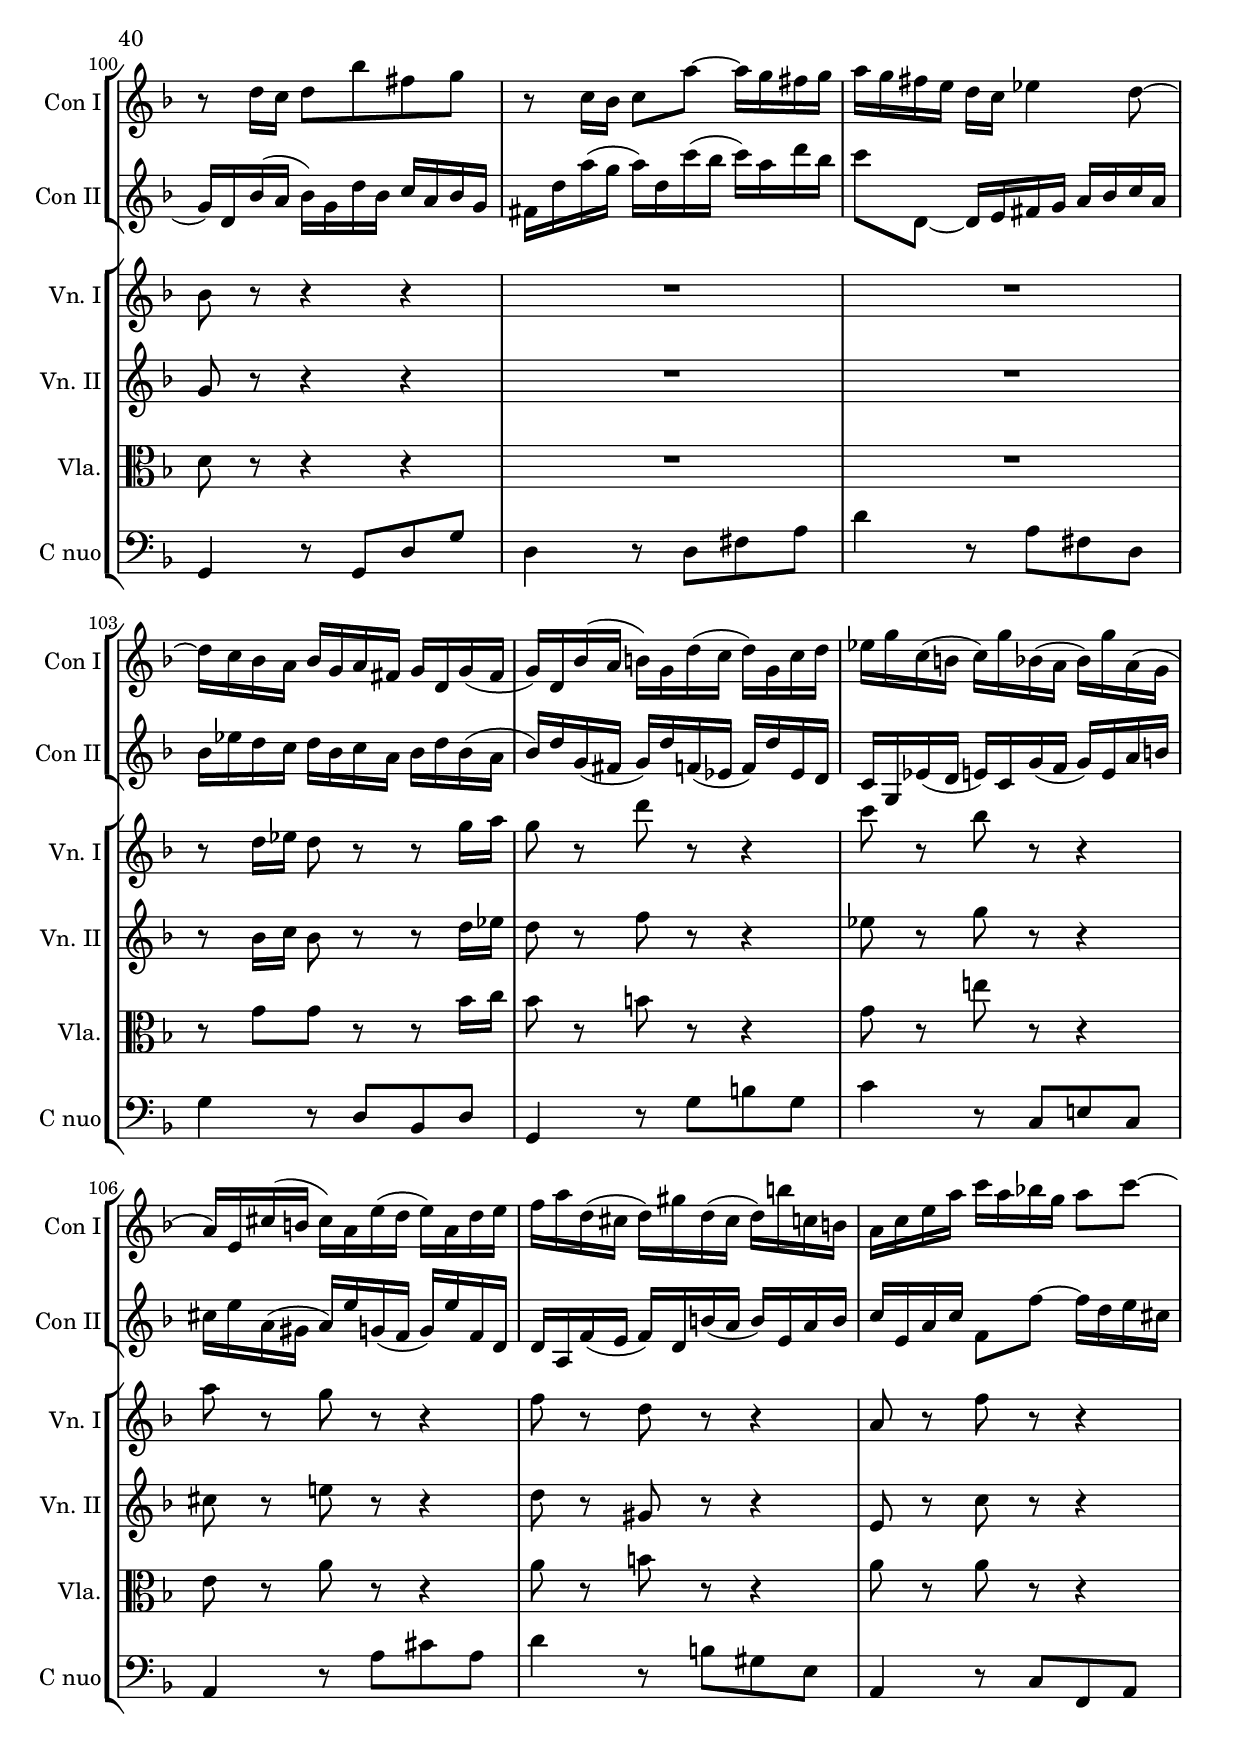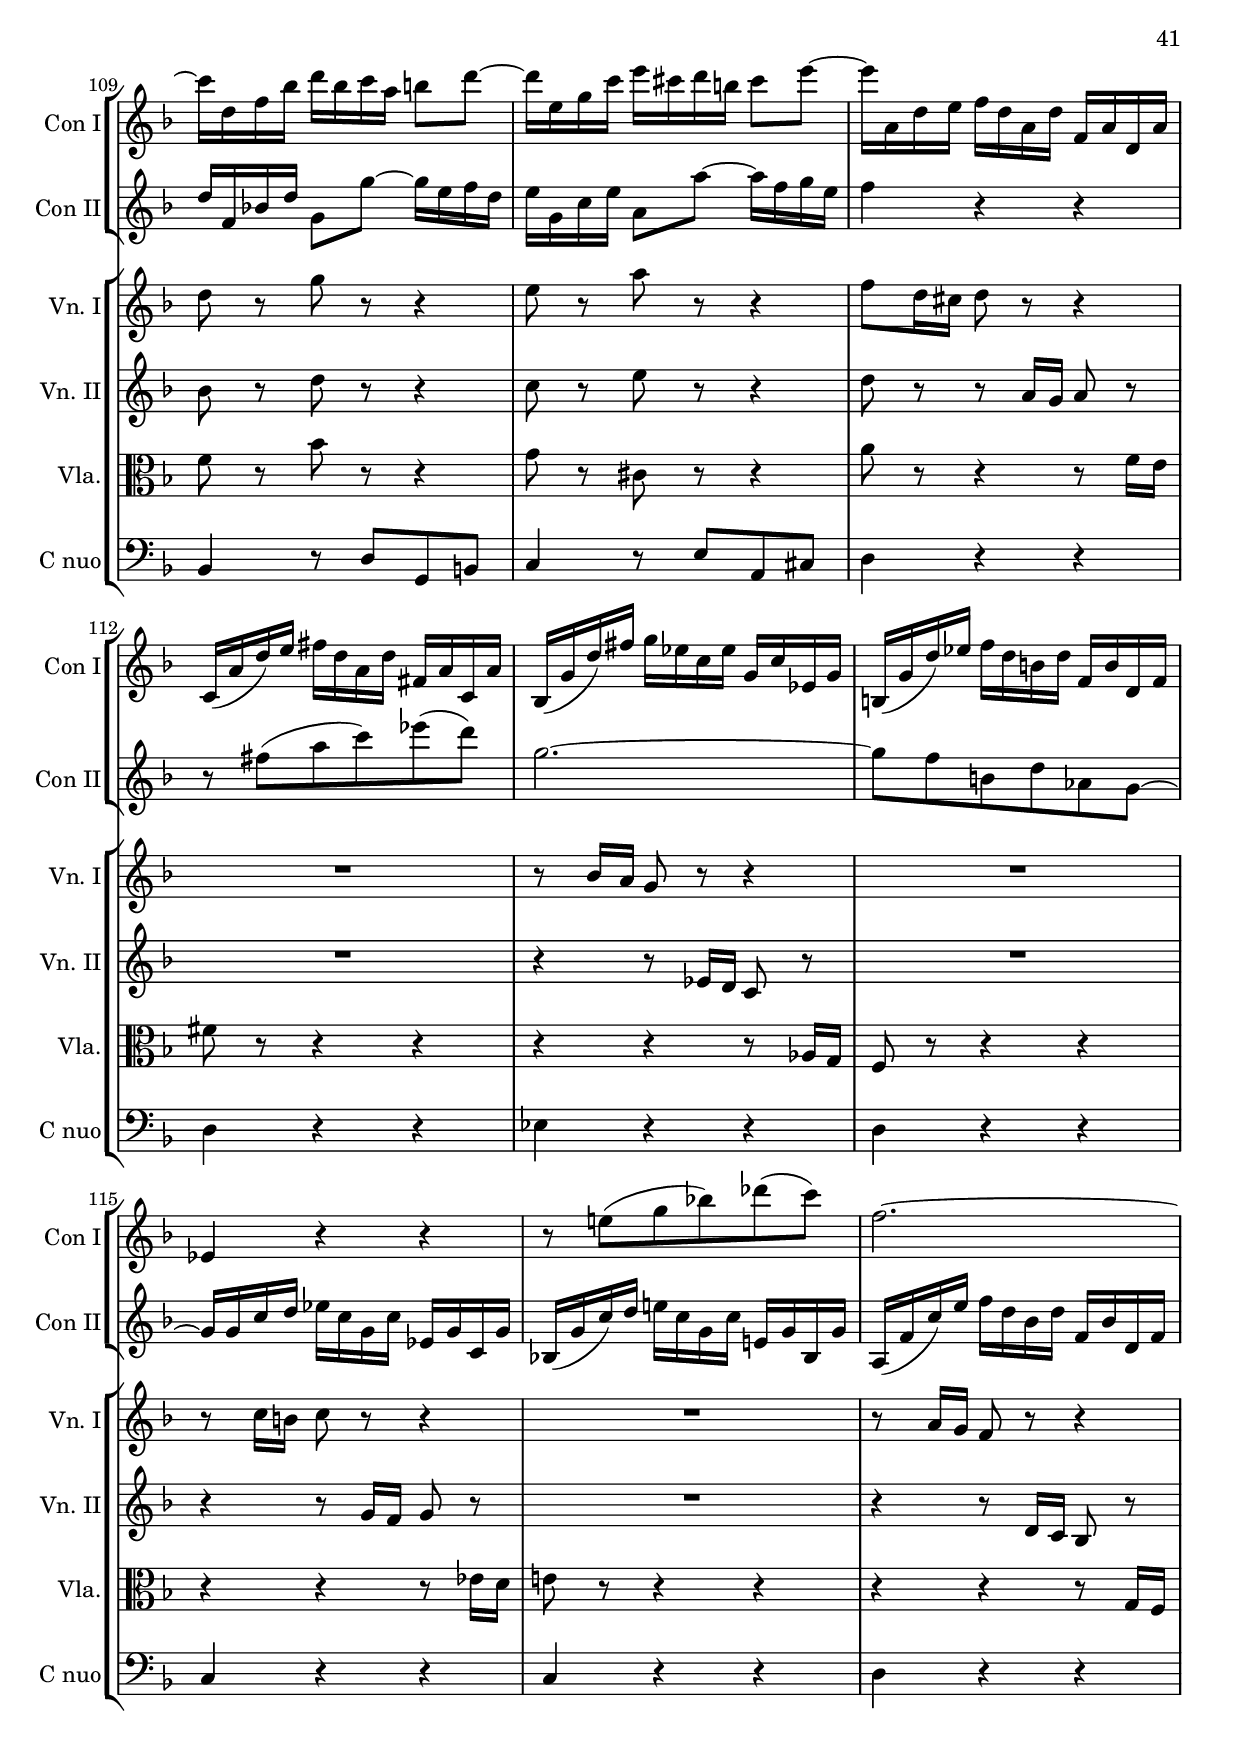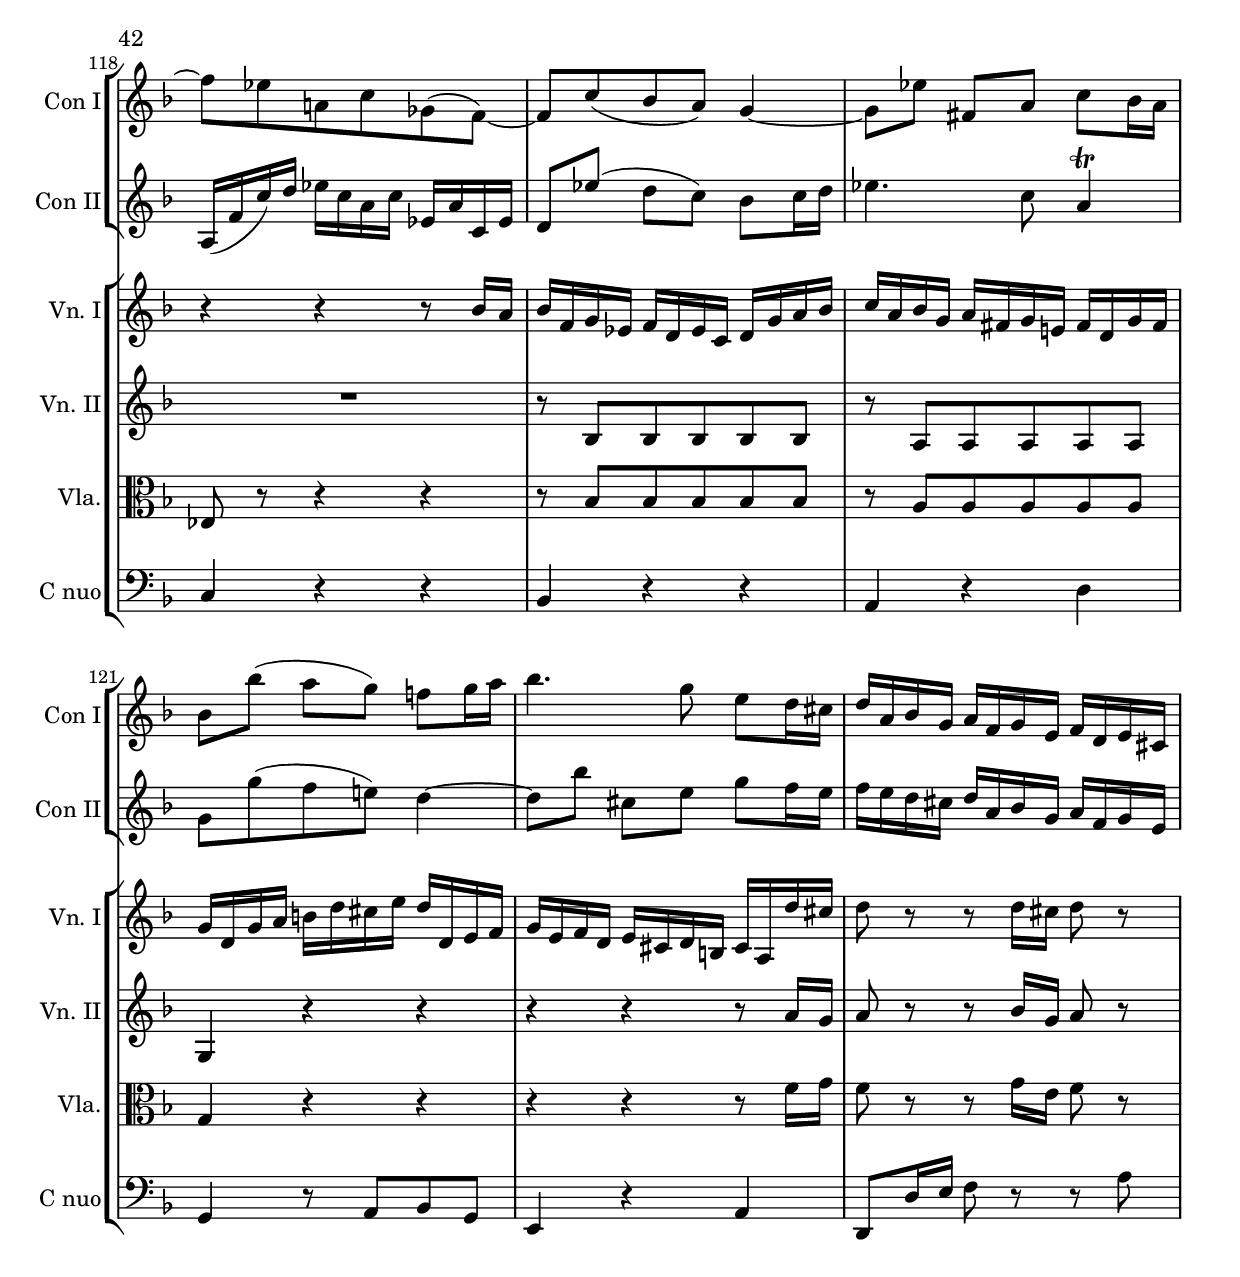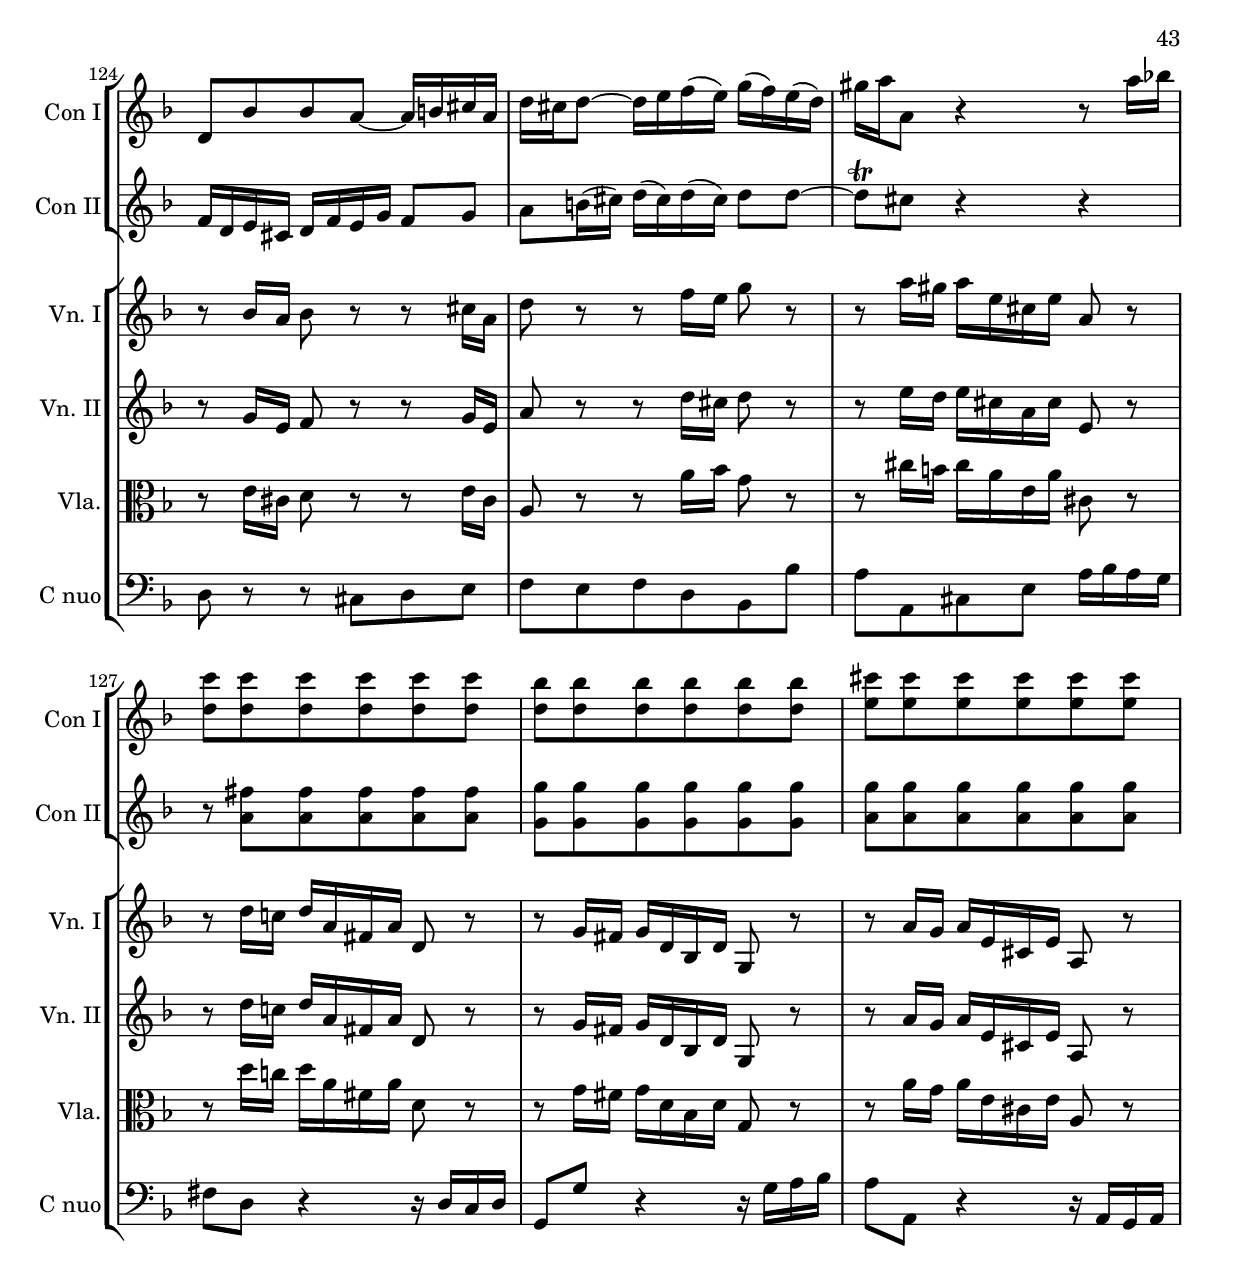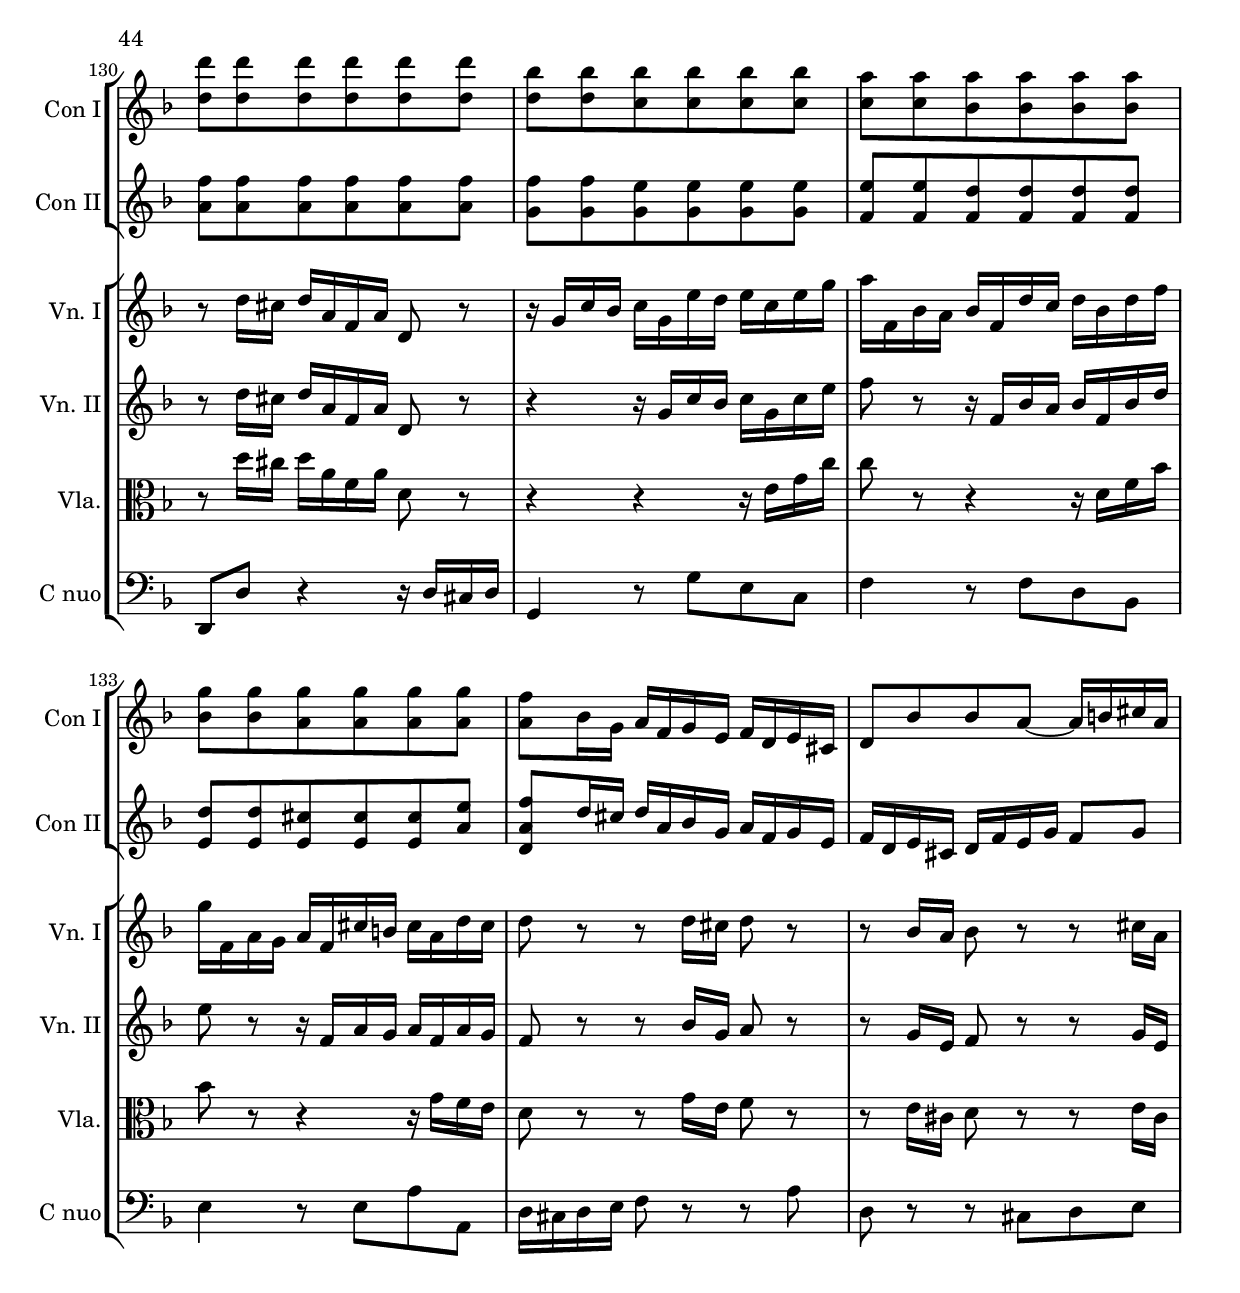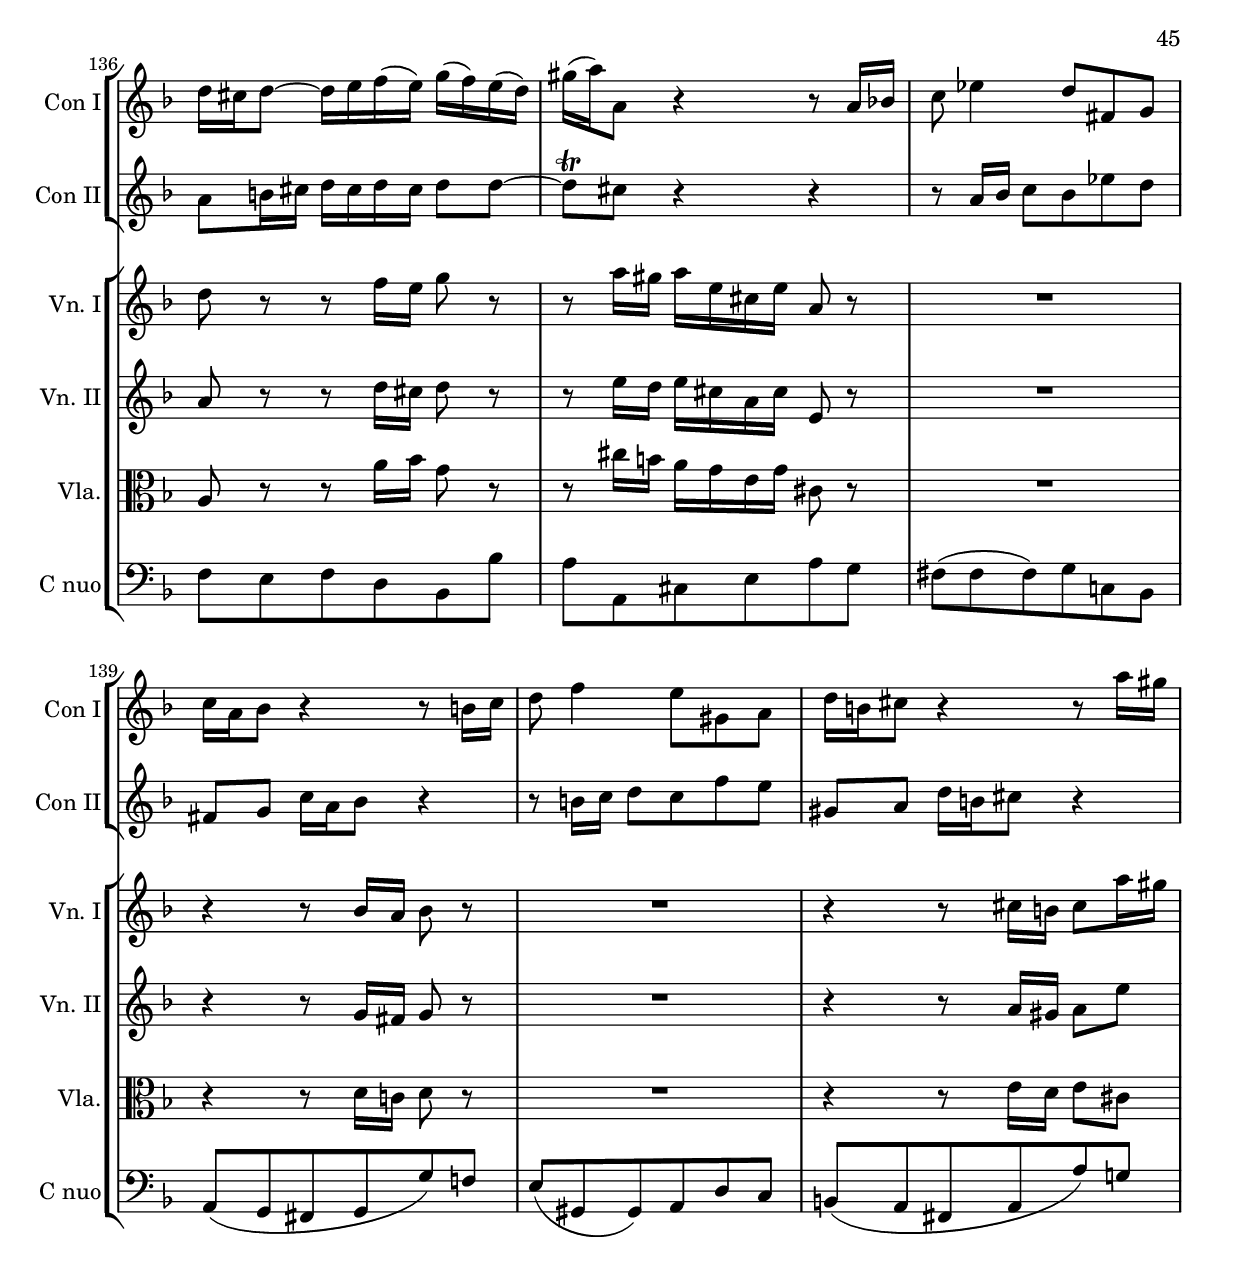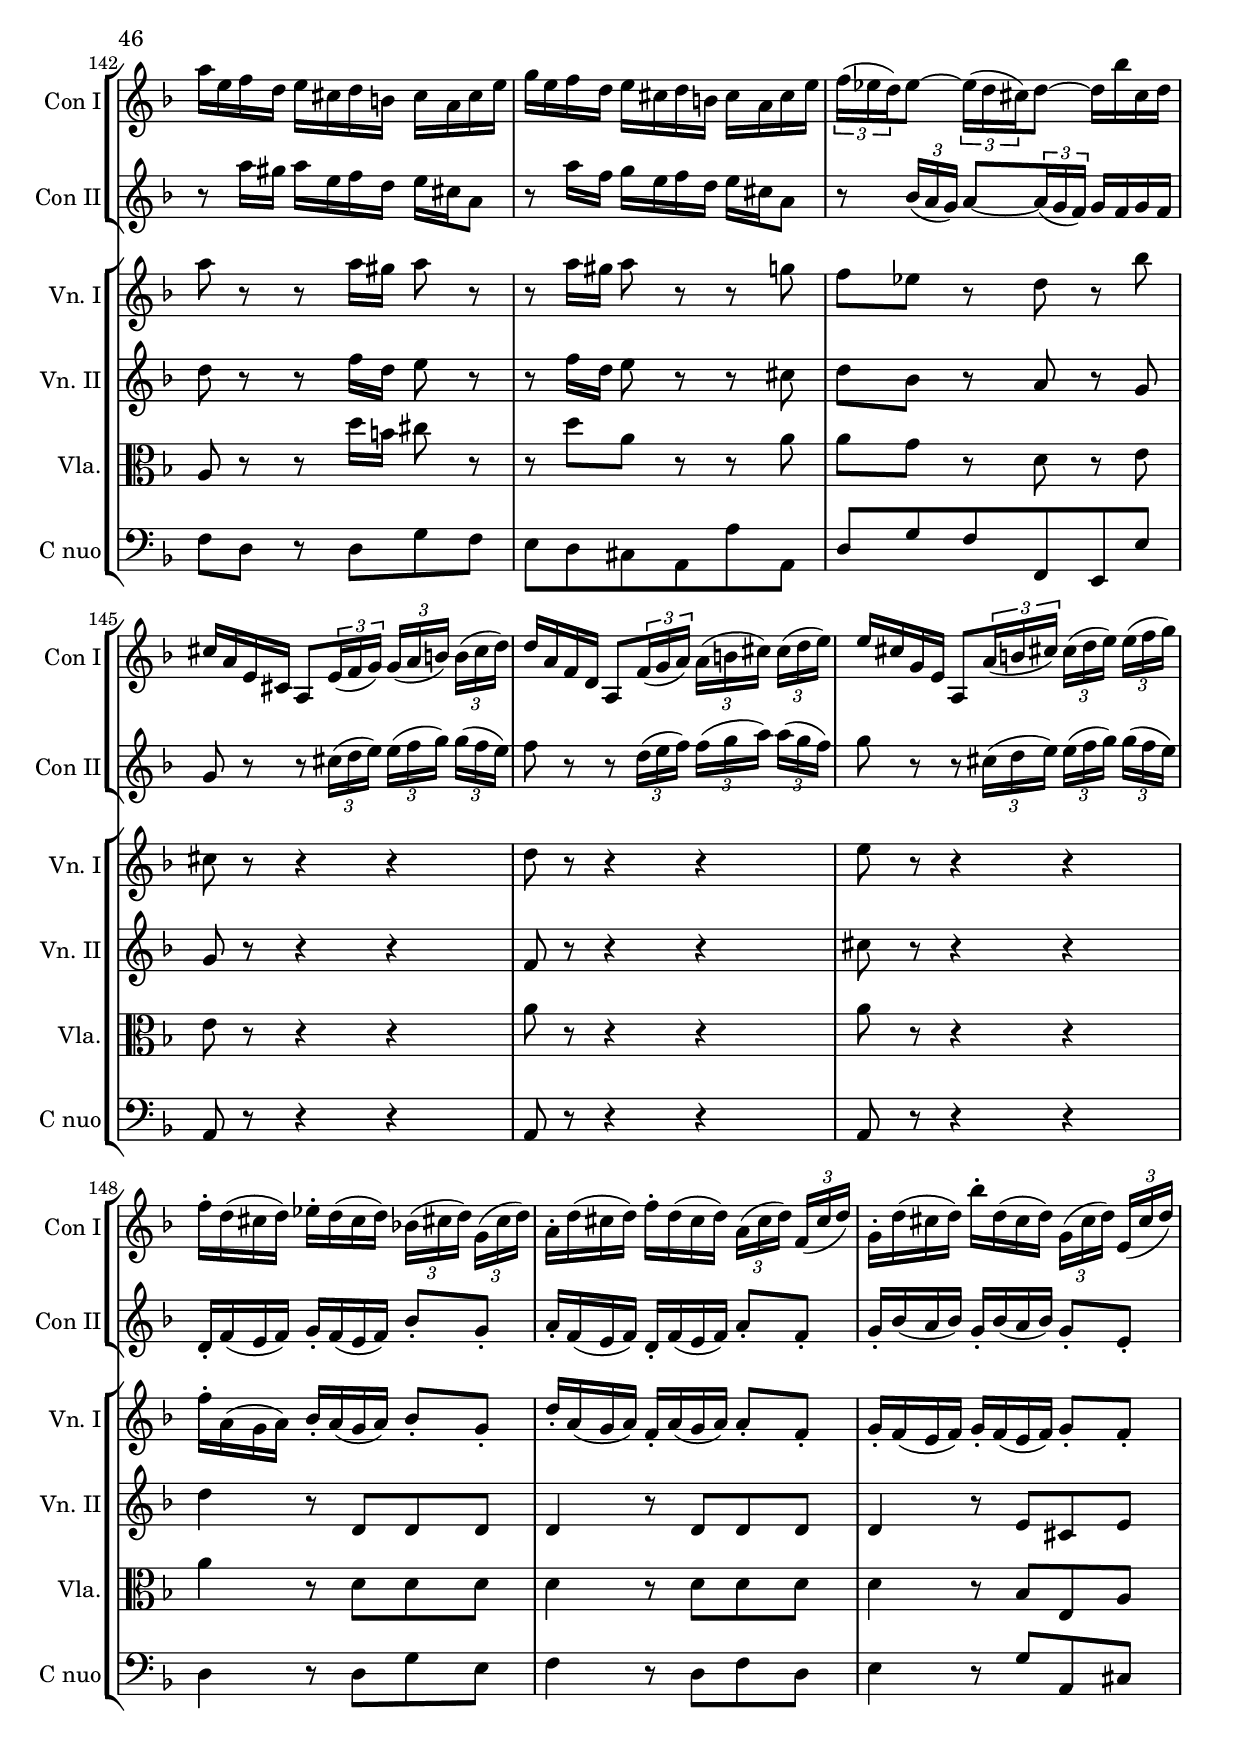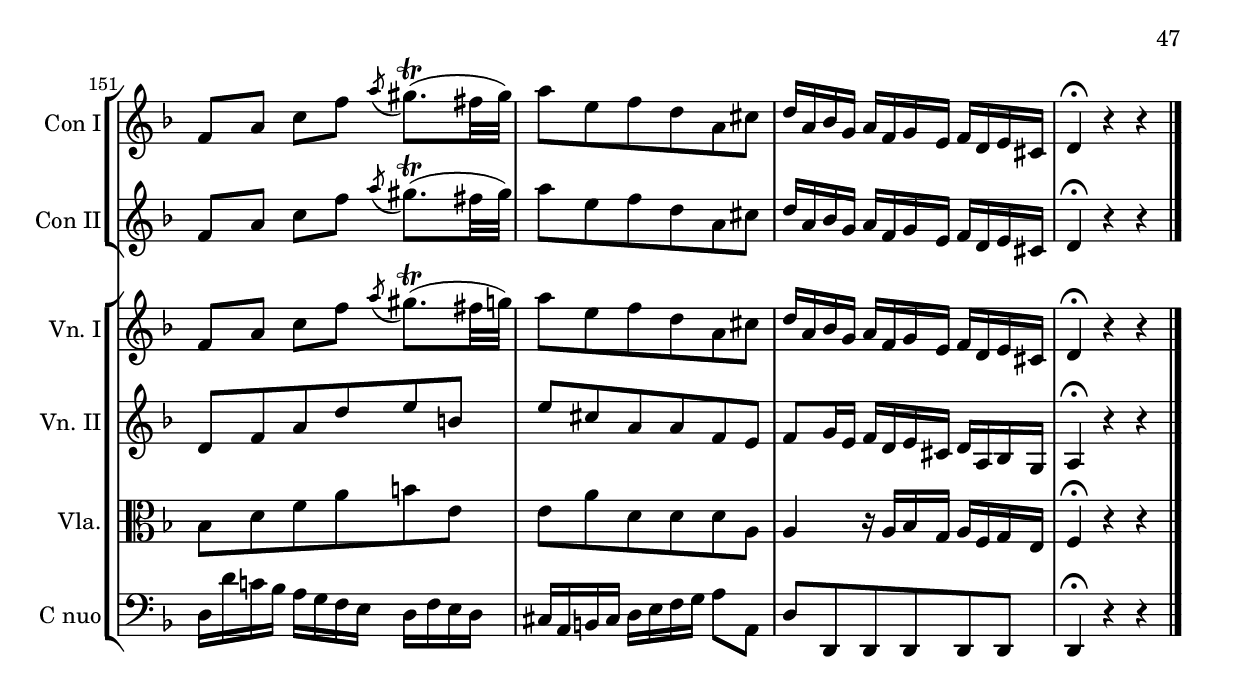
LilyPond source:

\include "../definitions.ily"
concertatoOneFirstMov = \new Staff \relative c'' {
  \set Staff.instrumentName = \conILN
  \set Staff.shortInstrumentName = \conISN
  \set Staff.midiInstrument = \vnMN
  \key d \minor
  \time 2/2
  \tempo \firstMovTempoText
  \set Timing.beamExceptions = #'((end . (((1 . 16) . (4 4 4 4)))))
  R1*4 |
  a16 b c d e8 a gis e b d |
  cis8 a g'!4. fis16 e fis8 d |
  b8 d f! a, gis e' a, d |
  c4 b\trill a16 gis a b c d e f |
  g8 g, g'4~ g8 e a, g' |
  f16 e d e f e f g a2~ | % 10
  a16 g fis e fis d e fis g2~ |
  g16 f! e f g a bes! g a bes a g f e d cis |
  d8 d'4 cis8 d4 r8 f, |
  e8 a a,4~ a8 d16 e fis g a fis |
  g8 d16 c d b c d g,8 c g'4~ |
  g8 fis16 g a8 c,~ c bes!16 c d8 a'~ |
  a8 g4 f8~ f e16 d cis d b cis |
  d16 e f g a8 d cis a e g |
  fis8 d c'!4. b16 a b8 g |
  e8 g bes! d, cis a' d, g | % 20
  f4 e\trill d8 c!16 bes! a g f e |
  f8^"Solo" a' e, g' d,16 g' f e d c bes a |
  bes8 d' a, c' g,16 c' bes a g f e d |
  e16 bes' a g a e d cis d a' g f g d cis b |
  cis16 g' f e f e d f e d cis b a4~ |
  a16 f d f g e cis e f8 d d'4~ |
  d16 bes g bes c a fis a bes8 g bes'4~ |
  bes16 g, f e f8 a'~ a16 f, e d e8 g'~ |
  g16 e, d cis d8 d'~ d16 f e d e g f e |
  f16 a, b cis d e f d g, d' f8~ f16 d b g | % 30
  e'16 g, a b c d e c f, c' es8~ es16 c a f |
  d'8 f-. g-. d-. e-. g-. a-. e-. |
  f16 g f e d c bes a g a' g f e d c bes |
  a8 f'16 g a8 f,~ f16 e d c b8 b'~ |
  b8 e16 f g8 e,~ e16 d cis b a8 a'~ |
  a16 d f a d a f d a c e a c a e c |
  a16 b d f b f d a gis b d e b'8 r |
  R1*3 | % 40
  r2 r4 r16 d,, c b |
  c8 e' b, d' a,16 d' c b a g f e |
  f8 a' e, g' d,16 g' f e d c b a |
  b16 f' e d e b a gis a e' d c d a gis fis |
  gis d' c b c b a c b a gis fis e8 r |
  a16\f^"Tutti" b c d e8 a gis e b d |
  cis8 a g'!4. fis16 e fis8 d |
  b8 d f! a, gis e' a, d |
  c4 b\trill a r16 f^"Solo" e d |
  c8 a' d, b' c, a' b, gis' | % 50
  c,8 a' e b' c a r16 g' f e |
  d16( f a) d e,( g a) cis d a f d cis( e g) a |
  d,16( f a) d e,( g a) cis d a f d d,^"Tutti" e f d |
  e16 d e f e fis g e fis e fis g fis g a fis |
  g8 d' r bes' a16 g fis e fis d e fis |
  g2~ g16 f! g a g bes a g |
  a2~ a16 g fis e d c bes a |
  bes8. c16 a8. g16 g^"Solo" g' fis e d c bes a |
  g16( bes d) g a,( c d) fis g d bes g fis( a c) d |
  g,16( bes d) g a,( c d) fis g d bes g g, aes' g f! | % 60
  es8 c' f, d' es, c' d, b' |
  es,8 c' g d' es c r16 g f g |
  a16 g a bes a bes c a bes a bes c d c d e |
  fis16 e fis g fis g a fis g c, bes a bes d g8~ |
  g8 a, g'4~ g8 a, d, f'~ |
  f8 f, es'4~ es8 f, bes, d' |
  e,!16( f g) bes cis bes' a g f,( g a) c d a' g f |
  g,16( a cis) d e g f e a,( cis d) e f8 d~ |
  d8 g16 a bes8 g,~ g16 f e d c8 c'~ |
  c8 f16 g a8 f,~ f16 es d c bes8 bes'~ |
  bes16 c bes a g f e! d c d' c bes a g fis e |
  d8 d'-. es-. bes-. c-. es-. f-. c-. |
  d16 f g a bes c d bes e,! bes' d8~ d16 bes g e |
  cis'16 e, f g a bes c a d, a' c8~ c16 a fis d |
  bes'8 g d d'~ d a16 f d4~ |
  d8 bes g g'~ g e16 cis a g f e |
  f8 a' e, g' d,16 g' f e d c bes a |
  bes8 d' a, c' g,16 c' bes a g f e d |
  e16 bes' a g a e d cis d a' g f g d cis b |
  cis16 g' f e f( e d) f e d cis! b a4~ | % 80
  a16 f d f g e cis e f8 d d'4~ |
  d16 bes g bes c a fis a bes8 g bes'4~ |
  bes16 g, f e f8 a'~ a16 f, e d e8 g'~ |
  g16 e, d cis d8 d'~ d16 f e d e g f e |
  d16\f e f g a8 d^"Tutti" cis a e g |
  fis8 d c'!4. b16 a b8 g |
  e8 g bes! d, cis a' d, g |
  f4 e d2\fermata \bar "|."
}

concertatoTwoFirstMov = \new Staff \relative c' {
  \set Staff.instrumentName = \conIILN
  \set Staff.shortInstrumentName = \conIISN
  \set Staff.midiInstrument = \vnMN
  \key d \minor
  \time 2/2
  \tempo \firstMovTempoText
  \set Timing.beamExceptions = #'((end . (((1 . 16) . (4 4 4 4)))))
  d16 e f g a8 d cis a e g |
  fis8 d c'!4. b16 a b8 g |
  e8 g bes! d, cis a' d, g |
  f4 e\trill d16 cis d e fis gis a b |
  c16 b a b c b c d e2~ |
  e16 d cis b cis a b cis d2~ |
  d16 c! b c d e f d e f e d c b a gis |
  a8 a'4 gis8 a a,16 gis a b c a |
  b16 a b c b cis d b cis b cis d cis d e cis |
  d8 a' r f e16 d cis b cis a b cis | % 10
  d2~ d16 c! d e d f! e d |
  e2~ e16 d cis b a g f e |
  d16 c'! bes a g f e g f8 d a'4~ |
  a16 b cis d e8 g fis d a c |
  b8 g f'!4. e16 d e8 c |
  a8 c es g, fis d' g, c |
  bes!4 a g r8 e |
  a2~ a16 gis a b cis d e cis |
  d16 bes! a g a fis g a d,8 g d'4~ |
  d8 cis16 d e f g8~ g16 e f g a8 e~ | % 20
  e8 d4 cis8 d4 r |
  R1*3 |
  r2 r4 r16^"Solo" g, f e |
  f8 a' e, g' d,16 g' f e d c bes a |
  bes8 d' a, c' g,16 c' bes a g f e d |
  e16 bes' a g a e d cis d a' g f g d cis b |
  cis16 g' f e f e d f e d cis b a4~ |
  a8 d16 e f8 d,~ d16 c b a b8 g'~ | % 30
  g8 c16 d e8 c,~ c16 bes! a g a8 f'~ |
  f16 g f e d c b a g a' g f e d cis b |
  a8 a'-. bes!-. f-. g-. bes-. c-. g-. |
  a16 c d e f g a f b, f' a8~ a16 f d b |
  gis'16 b, c d e f g e a, e' g8~ g16 e cis a |
  f'8 d a a'~ a e16 c a4~ |
  a8 f d d'~ d b16 gis e d c b |
  c8 e' b, d' a,16 d' c b a g f e |
  f8 a' e, g' d,16 g' f e d c b a |
  b16 f' e d e b a gis a e' d c d a gis fis | % 40
  gis d' c b c b a c b a gis fis e4~ |
  e16 c a c d b gis b c8 a a'4~ |
  a16 f d f g e cis e f8 d f'4~ |
  f16 d, c b c8 e'~ e16 c, b a b8 d'~ |
  d16 b, a gis a8 a'~ a16 c b a b d c b |
  c16\f^"Tutti" b a b c b c d e2~ |
  e16 d cis b cis a b cis d2~ |
  d16 c! b c d e f d e f e d c b a gis |
  a8 a'4 gis8 a g16^"Solo" f e d c b |
  a16( c e) a b,( d e) gis a e c a gis( b d) e | % 50
  a,16( c e) a b,( d e) gis a e c a a, bes' a g! |
  f8 d' g, e' f, d' e, cis' |
  f,8 d' a e' f d r d^"Tutti"~ |
  d8 g, c4~ c8 a d, c' |
  bes16 a g a bes a bes c d2~ |
  d16 c b a b g a b c2~ |
  c16 bes! a bes c d es c d es d c bes a g fis |
  g8 g'4 fis8 g4 r16 es,16^"Solo" d c |
  bes8 g' c, a' bes, g' a, fis' |
  bes,8 g' d a' bes g r16 f' es d | % 60
  c16( es g) c d,( f g) b c g es c b( d f) g |
  c,16( es g) c d,( f g) b c g es c c,8 es'~ |
  es8 f, es'4~ es8 f, bes, d'~ |
  d8 d, c'4~ c8 d, g,16 bes a b |
  cis16 b cis d cis d e cis d cis d e f e f g |
  a16 g a bes a bes c a bes es, d c d f bes8~ |
  bes8 bes g e'!~ e a, f d'~ |
  d8 g, e cis' d4~ d16 c bes a |
  bes16 d, e fis g a bes g c, g' bes8~ bes16 g e c |
  a'16 c, d e f g a f bes, f' as8 as16 f d bes |
  g'8 bes-. c-. g-. a-. c-. d-. a-. |
  bes16( c bes) a g f es d c d' c bes a g f es |
  d8 bes'16 c d8 bes~ bes16 a g f e!8 e'~ |
  e8 a,16 bes c8 a~ a16 g fis e d4~ |
  d16 g bes d g d bes g d( f a) d f d a f |
  d16( e g) bes e bes g d cis( e g) a e'8 r |
  R1*3 |
  r2 r4 r16 g, f e | % 80
  f8 a' e, g' d,16 g' f e d c bes a |
  bes8 d' a, c' g,16 c' bes a g f e d |
  e16 bes' a( g a) e d cis d a' g e g d cis b |
  cis16 g' f e f e d f e d cis b a8 r |
  r8 a\f^"Tutti" d f e cis a4~ |
  a16 g fis e fis d e fis g2~ |
  g16 f! e f g a bes g a bes a g f e d cis |
  d8 d'4 cis8 d2\fermata \bar "|."
}

violinOneFirstMov = \new Staff \relative c'' {
  \set Staff.instrumentName = \vnILN
  \set Staff.shortInstrumentName = \vnISN
  \set Staff.midiInstrument = \vnMN
  \key d \minor
  \time 2/2
  \tempo \firstMovTempoText
  \set Timing.beamExceptions = #'((end . (((1 . 16) . (4 4 4 4)))))
  R1*4
  a16 b c d e8 a gis e b d |
  cis8 a g'!4. fis16 e fis8 d |
  b8 d f! a, gis e' a, d |
  c4 b\trill a16 gis a b c d e f |
  g8 g, g'4~ g8 e a, g' |
  f16 e d e f e f g a2~ | % 10
  a16 g fis e fis d e fis g2~ |
  g16 f! e f g a bes! g a bes a g f e d cis |
  d8 d'4 cis8 d4 r8 f, |
  e8 a a,4~ a8 d16 e fis g a fis |
  g8 d16 c d b c d g,8 c g'4~ |
  g8 fis16 g a8 c,~ c bes!16 c d8 a'~ |
  a8 g4 f8~ f e16 d cis d b cis |
  d16 e f g a8 d cis a e g |
  fis8 d c'!4. b16 a b8 g |
  e8 g bes! d, cis a' d, g | % 20
  f4 e\trill d r |
  d8\p r cis r d r r4 |
  d8 r d r d r r4 |
  R1*2 |
  d8 r e r f r r4 |
  g8 r fis r g r r4 |
  R1*2 |
  d,16\f e f g a8 d b g r4 | % 30
  c,16 d e f g8 c a f r4 |
  R1*2 |
  f16 g a bes c8 f d b r4 |
  e,16 fis gis a b8 e cis a r4 |
  R1*2 |
  a8\p r gis r a r r4 |
  a8 r a r a r r4 |
  R1*2 | % 40
  a8 r b r c r r4 |
  d8 r cis r d r r4 |
  R1*2 |
  a16\f^"Tutti" b c d e8 a gis e b d |
  cis8 a g'!4. fis16 e fis8 d |
  b8 d f! a, gis e' a, d |
  c4 b\trill a r |
  e1\p~ | % 50
  e2. r4 |
  a,1~ |
  a2. r8 d\f^"Tutti" |
  e16 d e f e fis g e fis e fis g fis g a fis |
  g8 d' r bes' a16 g fis e fis d e fis |
  g2~ g16 f! g a g bes a g |
  a2~ a16 g fis e d c bes a |
  bes8. c16 a8. g16 g4 r |
  d1\p~ |
  d2. r4 | % 60
  g,1~ |
  g2. r4 |
  r8 c'16 bes c8 r r d16 es d8 r |
  r8 d16 e! fis8 r r g16 fis g8 r |
  r8 g16 f! g8 r r f16 e d8 r |
  r8 es16 d c8 r r bes16 a bes8 r |
  r8 g16 f e!8 r r f16 e d8 r |
  r8 e16 d cis8 a' f r r4 |
  g,16 a bes c! d8 g e c r4 |
  r16 g a bes c8 f d bes r4 |
  R1*2 |
  bes16 c d es f8 bes g e r4 |
  a,16 b cis d e8 a fis d r4 |
  R1*2 |
  d'8 r cis r d r r4 |
  d8 r d r d r r4 |
  R1*2 | % 80
  d8 r e r f r r4 |
  g8 r fis r g r r4 |
  R1*2 |
  d16\f e f g a8 d^"Tutti" cis a e g |
  fis8 d c'!4. b16 a b8 g |
  e8 g bes! d, cis a' d, g |
  f4 e d2\fermata \bar "|."
}

violinTwoFirstMov = \new Staff \relative c' {
  \set Staff.instrumentName = \vnIILN
  \set Staff.shortInstrumentName = \vnIISN
  \set Staff.midiInstrument = \vnMN
  \key d \minor
  \time 2/2
  \tempo \firstMovTempoText
  \set Timing.beamExceptions = #'((end . (((1 . 16) . (4 4 4 4)))))
  d16 e f g a8 d cis a e g |
  fis8 d c'!4. b16 a b8 g |
  e8 g bes! d, cis a' d, g |
  f4 e\trill d16 cis d e fis gis a b |
  c16 b a b c b c d e2~ |
  e16 d cis b cis a b cis d2~ |
  d16 c! b c d e f d e f e d c b a gis |
  a8 a'4 gis8 a a,16 gis a b c a |
  b16 a b c b cis d b cis b cis d cis d e cis |
  d8 a' r f e16 d cis b cis a b cis | % 10
  d2~ d16 c! d e d f! e d |
  e2~ e16 d cis b a g f e |
  d16 c'! bes a g f e g f8 d a'4~ |
  a16 b cis d e8 g fis d a c |
  b8 g f'!4. e16 d e8 c |
  a8 c es g, fis d' g, c |
  bes!4 a g r8 e |
  a2~ a16 gis a b cis d e cis |
  d16 bes! a g a fis g a d,8 g d'4~ |
  d8 cis16 d e f g8~ g16 e f g a8 e~ | % 20
  e8 d4 cis8 d4 r |
  a8\p r a r a r r4 |
  g8 r a r bes r r4 |
  R1*2 |
  a8 r cis r d r r4 |
  d8 r d r d r r4 |
  R1*2 |
  d,16\f e f g a8 d b g r4 | % 30
  c,16 d e f g8 c a f r4 |
  R1*2 |
  f16 g a bes c8 f d b r4 |
  e,16 fis gis a b8 e cis a r4 |
  R1*2 |
  e8\p r e r e r r4 |
  d8 r e r f r r4 |
  R1*2 | % 40
  e8 r gis r a r r4 |
  a8 r a r a r r4 |
  R1*2 |
  r8 a16\f b c b c d e2~ |
  e16 d cis b cis a b cis d2~ |
  d16 c! b c d e f d e f e d c b a gis |
  a8 a'4 gis8 a4 r |
  e,1\p~ | % 50
  e2. r4 |
  a,1~ |
  a2~ a8 a'\f d4^"Tutti" ~ |
  d8 g, c4~ c8 a d, c' |
  bes16 a g a bes a bes c d2~ |
  d16 c b a b g a b c2~ |
  c16 bes! a bes c d es c d es d c bes a g fis |
  g8 g'4 fis8 g4 r |
  d,1\p~ |
  d2. r4 | % 60
  g,1~ |
  g2. r4 |
  r8 a'16 g a8 r r bes16 a bes8 r |
  r8 a16 bes c8 r r bes16 c d8 r |
  r8 e16 d e8 r r a,16 g f8 r |
  r8 f16 g a8 r r f16 es d8 r |
  r8 g16 f e!8 r r f16 e d8 r |
  r8 e16 d cis8 e d r r4 |
  g,16 a bes c! d8 g e c r4 |
  r16 g a bes c8 f d bes r4 |
  R1*2 |
  bes16 c d es f8 bes g e r4 |
  a,16 b cis d e8 a fis d r4 |
  R1*2 |
  a'8 r a r a r r4 |
  g8 r a r bes r r4 |
  R1*2 | % 80
  a8 r cis r d r r4 |
  d8 r d r d r r4 |
  R1*2 |
  r8 a\f^"Tutti" d f e cis a4~ |
  a16 g fis e fis d e fis g2~ |
  g16 f! e f g a bes g a bes a g f e d cis |
  d8 d'4 cis8 d2\fermata \bar "|."
}

violaFirstMov = \new Staff \relative c' {
  \set Staff.instrumentName = \vaLN
  \set Staff.shortInstrumentName = \vaSN
  \set Staff.midiInstrument = \vaMN
  \key d \minor
  \clef "alto"
  \time 2/2
  \tempo \firstMovTempoText
  \set Timing.beamExceptions = #'((end . (((1 . 16) . (4 4 4 4)))))
  f4. g8 a[ e] cis r8 |
  r8 fis16 g a8 d, g16 fis g a g f e d |
  cis16 d e f g a bes! g a8 cis, d4~ |
  d4 cis d8 a ~ a16 b c d |
  e8 c a4 b8 e gis4 |
  a8 e e' a, r a a, d |
  r8 f b, d r gis, e a |
  e'8 f4 e16 d c8 e a a, |
  e'4 r8 e,8 a4 r8 cis |
  a'16 g f e d cis d e a,8 e' g e | % 10
  r8 a a, a' r d, g b, |
  c8 cis4 d8 e e, f bes! |
  a8 f' bes g a16 g f e d e f g |
  a8 e r a d, fis a fis |
  d8 g r d~ d16 g, a b c d es f |
  es16 d c bes! a bes c a a' g fis e d c bes a |
  bes16 d cis d e8 d~ d e16 f g a g a |
  f8 a, d f e cis e cis |
  a8 d r a'~ a16 d, e f g a bes! c |
  bes16 a bes a g8 g, e'16 cis d e f g a8 | % 20
  a,8 d bes' a f4 r |
  d8\p r e r f r r4 |
  bes,8 r fis' r g r r4 |
  R1*2 |
  f8 r a r a r r4 |
  g8 r a r bes r r4 |
  R1*2 |
  d,16\f e f g a8 d b g r4 | % 30
  c,16 d e f g8 c a f r4 |
  R1*2 |
  f16 g a bes c8 f, d' b r4 |
  e,16 fis gis a b8 e cis a r4 |
  R1*2 |
  a,8\p r b r c r r4 |
  f8 r cis r d r r4 |
  R1*2 | % 40
  c8 r e r e r r4 |
  d8 r e r f r r4 |
  R1*2 |
  e8\f c a4 b8 e gis4 |
  a8 e e' a, r a a, d |
  r8 f b, d r gis, e a |
  e'8 f4 e16 d c4 r |
  e1\p | % 50
  e2. r4 |
  a,1~ |
  a2. r8 a\f |
  a4 r8 a d4 r8 fis |
  d'16 c bes a g fis g a d,8 a' c a |
  r8 d d, d' r g, c e, |
  f8 fis4 g8 a a, bes c |
  d8 es a, d bes4 r |
  d1\p~ |
  d2. r4 | % 60
  g,1~ |
  g2. r4 |
  r8 es'16 d c8 r r f16 es f8 r |
  r8 fis16 e! d8 r r d16 c bes8 r |
  r8 a' e r r d16 cis d8 r |
  r8 c!16 d es8 r r d16 es f8 r |
  r8 g16 f e!8 r r f16 e d8 r |
  r8 e16 d cis8 cis a' r r4 |
  g,16 a bes c! d8 g e c r4 |
  f,16 g a bes c8 f d bes r4 |
  R1*2 |
  bes16 c d es f8 bes g e r4 |
  a,16 b cis d e8 a fis d r4 |
  R1*2 |
  d8 r e r f r r4 |
  bes8 r fis r g r r4 |
  R1*2 | % 80
  f8 r a r a r r4 |
  g8 r a r bes r r4 |
  R1*2 |
  a2\f~ a8 e cis4 |
  d8 a a' d, r d' d, g |
  r8 bes e, g r cis, a d |
  a'8 bes4 a16 g fis2\fermata \bar "|."
}

continuoFirstMov = \new Staff \relative c {
  \set Staff.instrumentName = \contLN
  \set Staff.shortInstrumentName = \contSN
  \set Staff.midiInstrument = \contMN
  \key d \minor
  \clef "bass"
  \time 2/2
  \tempo \firstMovTempoText
  \set Timing.beamExceptions = #'((end . (((1 . 16) . (4 4 4 4)))))
  d8 d' c bes a16 g a bes a g f e |
  d16 c d es d c b a g2~ |
  g2~ g8 f16 e f8 bes! |
  a8 g a a d, d' c b |
  a8 a' g f e16 d e f e d c b |
  a16 gis a b a g f e d cis'  d e d c b a |
  gis4 r8 d'8~ d c16 b c8 f |
  e8 d e e, a'4 r |
  R1 |
  d,16 e f g a8 d cis a e g | % 10
  fis8 d c'!4~ c8 b16 a b8 g |
  e8 g bes! d, cis a' d, g |
  f4 e d16 cis d e f g a b |
  cis16 b a b cis a b cis d2~ |
  d16 c! b a b g a b c2~ |
  c16 bes! a bes c d es c d es d c bes a g fis |
  g16 f! e d cis a d c bes! d cis d e f g e |
  f e d e f e f g a2~ |
  a16 g fis e fis d e fis g2~ |
  g16 f! e f g a bes g a bes a g f e d  cis | % 20
  d8 bes g a d,4 r |
  d'8\p r a r d, r r4 |
  g8 r d' r g r r4 |
  c8 r f, r bes r e, r |
  a8 r d, r a' e cis a |
  d8 r a r d, r r4 |
  g8 r d' r g r r4 |
  c8 r f, r bes r e, r |
  a8 r d, r a' e cis a |
  d8 r r4 g8 d b g | % 30
  c8 r r4 f8 c f, a |
  bes!8 d( b g) c8 e( cis a) |
  d8 r r d, e r r e' |
  f8 r r d b b'16 c d8 b |
  e,8 r r cis a a'16 b cis8 a |
  d,8 r r d' c! r r c, |
  f8 r r f, e r r4 |
  a'8 r e r a, r r4 |
  d8 r a r d, r r4 |
  g8 r c r f r b, r | % 40
  e8 r a, r e' b gis e |
  a8 r e' r a r r4 |
  d,8 r a r d, r r4 |
  g'8 r c, r f r b, r |
  e8 r a, r e'\f e, gis e |
  a8 a' g f e16 d e f e d cis b |
  a16 gis a b a g fis e d cis' d e d c b a |
  gis4 r8 d'~ d c16 b c8 f |
  e8 d e e, a a'\p gis e |
  a8 r r4 r2 | % 50
  r8 a gis e a, a'16 b c8 cis |
  d8 r r4 r2 |
  r8 d cis a d d,\f f d |
  a'4 r r2 |
  g,16 a bes c d8 g fis d a c |
  b8 g f'4. e16 d e8 c |
  a8 c es g, fis d' g, es' |
  d8 c d d, g g'\p fis d |
  g8 r r4 r2 |
  r8 g fis d g, g'16 a bes8 b | % 60
  c8 r r4 r2 |
  r8 c, b g c, c'16 d es8 c |
  f8 r r a, bes r r bes16 c |
  d8 r r d, g r r e |
  a8 r r a d r r d16 es |
  f8 r r f, bes r r bes'16 a |
  g8 r r e f r r d |
  e8 r r a, d a d, f |
  g8 r r4 c8 g e c |
  f8 r r4 bes8 f'( d bes) |
  es8 g( e c) f a( fis d) |
  g8 r r g, a r r a' |
  bes8 r r g e e,16 f g8 e |
  a8 r r fis' d d,16 e fis8 d |
  g8 r r g' f! r r f,! |
  bes8 r r bes' a r r4 |
  d,8 r a r d, r r4 |
  g8 r d' r g r r4 |
  c8 r f, r bes r e, r |
  a8 r d, r a' e cis a | % 80
  d8 r a r d, r r4 |
  g8 r d' r g r r4 |
  c,8 r f r bes, r e r |
  a,8 r d r a' a,\f cis a |
  d16 cis d e f e f g a g a bes a g fis e |
  d16 c d es d c bes a g fis g a g f e! d |
  cis4 r8 g''8~ g f16 e f8 bes |
  a8 g a a, d,2\fermata \bar "|."
}

concertatoOneSecondMov = \new Staff \relative c''' {
  \set Staff.instrumentName = \conILN
  \set Staff.shortInstrumentName = \conISN
  \set Staff.midiInstrument = \vnMN
  \key f \major
  \time 12/8
  \tempo \secondMovTempoText

  R1*12/8*2 |
  c4.~ c8 b a g4.~ g8 f e |
  d8( b) c f4.~ f8 e g c4 es,8~ |
  es8 d f bes4 d,8~ d c e a4 c,8~ |
  c8 bes d g4 bes,8~ bes a d g a16( g f e) |
  f16( e f) d a d g( f g) e c e a( g a) f d f bes( a bes) g a bes |
  cis,8 a' d,~ d b cis d4 r8 r a4~ |
  a16 fis( g a bes c) d(f! es d c bes) c4. r4 r8 |
  bes'4.~ bes8 a g f4.~ f8 es d | % 10
  c8( a) bes es4. ~ es8 d f bes c16( bes a g) |
  a16( g a) f c f bes( a bes) g e g c( bes c) a f a d( c d) bes c d |
  e,8 c' f,~ f d e f16( e f) a e g f( g a bes c a) |
  f16( e f) bes d, f e( f g a bes g) e( d e) a c, e d( e f g a) f |
  d16( c d) g bes, d c( d e f g) e c( bes c) f bes,8-. a( bes) g |
  f4 r8 d-. c-. bes-. a16( c) d bes c8-. bes'-. a-. g-. |
  f8 d'4~ d8 e( f) c4.~ c8 e( f) |
  bes,4.~ bes8 e8.( f32 g) a,4.~ a16 b b4\trill |
  c16( b c) e b d c( d e f g) e c( bes c) f a, c b( c d e f) d |
  b16( a b) e g, b a( b c d e) c a( g a) d f, a g( a b c d) b | % 20
  c16( g) a f g8-. f'-. e-. d-. c4 r8 a-. g-. f-. |
  e4 r8 f'4.~ f16 e b'8-. c-. e,4.~ |
  e16 d b'8-. c-. d,4.~ d16 c b'8-. c-. c,4.\trill |
  b16( a b) g d g c( b c) g e g d'( c d) b g b e( d e) c g c |
  b4 r8 r b4~ b16 gis( a b c d) e g!( f e d c) |
  d4. r8 r b'8 c4 c,8 c,4 c''8 |
  bes!4 c,8 c,4 a''8 g16 b,( c d e f) g bes!( a g f e) |
  f4. r8 f4~ f16 d( e f g a) bes d( c bes a g) |
  a16( g a) f c f a( g a) f c f a( g a) fis c fis a( g a) fis c fis |
  g4 bes,8 d,4 bes''8 \acciaccatura a8 gis4 b,8 e,4 b''8 | % 30
  c16( b a gis a8) r4 r8 r2. |
  R1*12/8 |
  d4.~ d8 c bes a4.~ a8 g f |
  e8( cis) d g4.~ g8-. f-. r bes,-. a-. g-. |
  f16( a) bes g a8-. g'8-. f-. e-. d4 r8 r a4~ |
  a16 fis( f a bes c) d f!( es d c bes) c4 r8 r c4~ |
  c8 bes16( as g f) es4.~ es16 d as'8-. bes-. d,4.~ |
  d16 c a'8-. bes8-. c,4.~ c8 bes d f bes d |
  \acciaccatura c8 b4 d,8 g,4 d''8 es16( d es) c g c es( d es) c g c |
  e!16( d e) cis g cis e( d e) cis g cis d8 f bes~ bes16 d( c! bes a g) | % 40
  a16( g f e f8) r4. r2. |
  R1*12/8 |
  c'4.~ c8 b a g4.~ g8 f e |
  d8( b) c f4.~ f8 e g c4 es,8~ |
  es8 d f bes4 d,8~ d c e a4 c,8~ |
  c8 bes d g4 bes,8~ bes a r d,-. c-. bes-. |
  a16( c) d bes c8-. bes'-. a-. g-. f c''4~\p c16 bes a bes c a |
  f16( e f) bes d, f e( f g a bes) g e( d e) a c, e c( e f g a) f |
  d16( c d) g bes, d c( d e f g) e c( bes c) f bes,8-.\f a( bes) g |
  f4. r r2. \bar "|."
}

concertatoTwoSecondMov = \new Staff \relative c'' {
  \set Staff.instrumentName = \conIILN
  \set Staff.shortInstrumentName = \conIISN
  \set Staff.midiInstrument = \vnMN
  \key f \major
  \time 12/8
  \tempo \secondMovTempoText

  f4.~ f8 e d c4.~ c8 bes a |
  g8( e) f bes4.~ bes8 a c f g16( f e d) |
  e16( d e) c g c f( e f) d b d g( f g) e c e a( g a) f g a |
  b,8 g' c,~ c a b\trill c16( b c) g e g f( g a bes c) a |
  f16( es f) bes d, f e( f g a bes) g e( d e) a c, e d( e f g a) f |
  d16( c d) g bes, d c( d e f g) e f4 r8 r4. |
  d'4.~ d8 c bes a4.~ a8 g f |
  e8( cis) d g4.~ g16 e( fis g a bes) c! es( d c bes a) |
  bes4 r8 r bes4~ bes16 g( a bes c d) es g( f es d c) |
  d16( c d) bes f bes es( d es) c a c f( es f) d bes d g( f g) es f g | % 10
  a,8 f' bes,~ bes g a bes4. r4 r8 |
  f'4.~ f8 e! d c4.~ c8 bes a |
  g8( e f) bes4.~ bes8 a bes c4 es,8~ |
  es8 d f bes4 d,8~ d c e a4 c,8~ |
  c8 bes d g4 bes,8~ bes a c( f) g-. e-. |
  f16( c) d bes c8-. bes'-. a-. g-. f4 r8 d-. c-. bes-. |
  a4 r8 bes'4.~ bes16 a e'8-. f-. a,4.~ |
  a16 g e'8-. f-. g,4.~ g16 f e'8-. f-. f,4.~ |
  f8 e r g'4 bes,8~ bes a c f4 a,8~ |
  a8 g b e4 g,8~ g f a d4 f,8~ | % 20
  f8 e r a-. g-. f-. e16( g) a f g8-. f'-. e-. d-. |
  c8 a'4~ a8 b( c) g4.~ g8 b( c) |
  f,4.~ f8 b8.( c32 d) e,4.~ e16 fis fis4\trill |
  g4 g,8 g,4 g''8 f4 g,8 g,4 e''8 |
  d16 fis,( g a b c) d f!( e d c b) c4. r8 c4~ |
  c16 a( b c d e) f a( g f e d) e( d e) c g c f( e f) c a c |
  g'16( f g) e c e a( g a) f c f e4 r8 r e4~ |
  e16 cis( d e f g) a c!( bes a g f) g4. r8 r e |
  f4 a,8 c,4 a''8 fis4 a,8 d,4 a''8 |
  bes16( a bes) g d g bes( a bes) g d g b( a b) gis d gis b( a b) gis d gis | % 30
  a4.~ a8 g f e4.~ e8 d c |
  b8( gis) a d4.~ d8 cis d g! a16( g f e) |
  f16( e f) d a d g( f g) e c e a( g a) f d f bes( a bes) g a bes |
  cis,8 a' d,~ d b cis d16( a) bes g a8-. g'-. f-. e-. |
  d4 r8 bes-. a-. g-. f16 e( f g a bes) c es( d c bes a) |
  bes4 r8 r bes4~ bes16 g( a bes c d) es g( f e d c) |
  d8 g4~ g8 a( bes) f4.~ f8 a( bes) |
  es,4.~ es8 a8.( bes32) c d,16( c d) bes f bes d( c d) bes f bes |
  d16( c d) b f b d( c d) b f b c4 es,8 g,4 es''8 |
  \acciaccatura d8 cis4 e,!8 a,4 e''8 f16( e d cis! d8) r4 r8 | % 40
  f4.~ f8 e d c4.~ c8 bes a |
  g8( e) f bes4.~ bes8 a c f g16( f e d) |
  e( d e) c g c f( e f) d b d g( f g) e c e a( g a) f g a |
  b,8 g' c,~ c a b c16( b c) g e g f( g a bes c) a |
  f16 es f bes d, f e( f g a bes) g e( d e) a c, e d( e f g a) f |
  d16( c d) g bes, d c( d e f g) e f( c) d bes c8-. bes'-. a-. g-. |
  f4 r8 d-. c-. bes-. a16( c f g a bes) c4\p es,8~ |
  es8 d f bes4 d,8~ d c e a4 c,8~ |
  c8 bes d g4 bes,8~ bes a f'8\f~ f g e |
  f4. r r2. \bar "|."
}

violinOneSecondMov = \new Staff \relative c'' {
  \set Staff.instrumentName = \vnILN
  \set Staff.shortInstrumentName = \vnISN
  \set Staff.midiInstrument = \vnMN
  \key f \major
  \time 12/8
  \tempo \secondMovTempoText

  a4 r8 bes4 r8 c4 r8 d4 r8 |
  e8 c f~ f d e f4 c8 c4 b8 |
  c4 r8 f4 r8 e4 r8 c4 r8 |
  g'4 g8 f4 d8 c4 r8 r r c~ |
  c8 bes r r r bes~ bes a r r r a~ |
  a8 g r r r c~ c f d d4 cis8 |
  d4 r8 g4 r8 c,4 r8 bes4 r8 |
  a4 a'8 g4 e8 d4 r8 r r c |
  bes4 r8 r r g f4 r8 r r a |
  bes4 r8 es4 r8 d4 r8 g4 r8 | % 10
  f4 f8 es4 c8 bes4 f'8 f4 e8 |
  f4 r8 bes,4 r8 f'4 r8 f4 r8 |
  g4 a8 d,4 c8 c4 r8 r r c'8~ |
  c8 bes r r r bes~ bes a r r r a~ |
  a8 g r r r g~ g f bes, a bes g |
  f4 r8 r4 r8 r4 r8 r4 r8 |
  r8 r d' bes4 f8 r r c' a4 f8 |
  r8 r bes g4 e8 a4 r8 r4 r8 |
  r4 r8 r r g'~ g f r r r f~ |
  f8 e r r r e~ e d r r r d | % 20
  c4 r8 r4 r8 r4 r8 r4 r8 |
  r8 r a' f4 c8 r r g' e4 c8 |
  r8 r f8 d4 b8 e4 r8 r4 r8 |
  r4 r8 g r r f r r e r r |
  d4 r8 r r e c4 r8 r r f |
  d4 r8 r r g e r r c' r r |
  bes8 r r a r r g4 r8 r r a |
  f4 r8 r r bes g4 r8 r r c |
  a1. |
  bes2. b | % 30
  c4 r8 d,4 r8 a'4 r8 f4 r8 |
  gis,8 e' a ~ a fis gis a4 d,8 d4 cis8 |
  d4 r8 g4 r8 f4 r8 d4 r8 |
  a'4 a8 g4 e8 d4 r8 r4 r8 |
  r4 r8 r4 r8 r4 r8 r r d |
  bes4 r8 r r es c4 r8 r r f |
  d4 bes8 es4 bes8 r r f' d4 bes8 |
  r8 r es c4 a8 d2.~ |
  d2. es2. |
  e!2. f4 f8 g4 bes,8 | % 40
  a4 r8 bes4 r8 c4 r8 d4 r8 |
  e8 c f~ f d e f4 c8 c4 b8 |
  c4 r8 f4 r8 e4 r8 c4 r8 |
  g'4 g8 f4 d8 c4 r8 r r c8~ |
  c8 bes r r r bes~ bes a r r r a~ |
  a8 g r r r g f4 r8 r4 r8 |
  r4 r8 r4 r8 r4 r8 r r c''~\p |
  c8 bes r r r bes~ bes a r r r a~ |
  a8 g r r r g~ g f bes,\f a bes g |
  f4. r r2. \bar "|."
}

violinTwoSecondMov = \new Staff \relative c' {
  \set Staff.instrumentName = \vnIILN
  \set Staff.shortInstrumentName = \vnIISN
  \set Staff.midiInstrument = \vnMN
  \key f \major
  \time 12/8
  \tempo \secondMovTempoText

  f4 r8 bes,4 r8 f'4 r8 d4 r8 |
  g4 c8 d4 c8 c4 a8 a4 g8 |
  g4 r8 f4 r8 c'4 r8 a4 r8 |
  d4 e8 a,4 g8 g4 r8 r r f |
  f4 r8 r r e8 e4 r8 r r d |
  d4 r8 r r e c4 bes8 bes'4 a8 |
  a4 r8 g4 r8 f4 r8 f4 r8 |
  e4 a,8 e'4 cis8 a4 r8 r r fis' |
  d4 r8 r r es es4 r8 r r es |
  d4 r8 c4 r8 f4 r8 bes4 r8 | % 10
  c4 d8 g,4 f8 f4 d8 d'4 c8 |
  c4 r8 g4 r8 c4 r8 f,4 r8 |
  c'4 c8 bes4 g8 f4 r8 r r f |
  f4 r8 r r e e4 r8 r r d |
  d4 r8 r r e f4 f8~ f g e |
  c4 r8 r4 r8 r4 r8 r4 r8 |
  r8 r bes' f4 d8 r r a' f4 c8 |
  r8 r f8 e4 bes8 c4. r4 r8 |
  r4 r8 r r c' c4 r8 r r b |
  b4 r8 r r a a4 r8 r r b! | % 20
  g4 r8 r4 r8 r4 r8 r4 r8 |
  r8 r f' c4 a8 r r e' c4 g8 |
  r8 r c b4 f8 g4 r8 r4 r8 |
  r4 r8 c r r b r r c r r |
  b4 r8 r r gis e4 r8 r r a |
  g!4 r8 r r b g r r a r r |
  bes8 r r c r r e4 r8 r r cis |
  a4 r8 r r d b4 r8 r r e |
  c4. f4. fis2. |
  g2. gis | % 30
  a4 r8 f4 r8 e4 r8 a,4 r8 |
  b4 a8 b4 b8 a4 a8 bes4 bes8 |
  a4 r8 g4 r8 d'4 r8 bes4 r8 |
  e,4 f8 bes4 a8 a4 r8 r4 r8 |
  r4 r8 r4 r8 r4 r8 r r fis |
  d4 r8 r r bes' f4 r8 r r a |
  f4 d8 bes'4 g8 r r d' bes4 f8 |
  r8 r bes a4 es8 f4. bes4. |
  b2. c2. |
  cis2. d4 d8 c4 e8 | % 40
  f4 r8 d4 r8 a4 r8 f4 r8 |
  c4 c'8 d4 c8 c4 a8 a4 g8 |
  g4 r8 f4 r8 c'4 r8 a4 r8 |
  d4 e8 a,4 g8 g4 r8 r r f8 |
  f4 r8 r r e e4 r8 r r d |
  d4 r8 r r e c4 r8 r4 r8 |
  r4 r8 r4 r8 r4 r8 r r f\p |
  f4 r8 r r e e4 r8 r r d |
  d4 r8 r r e f4 f8\f~ f g e |
  f4. r r2. \bar "|."
}

violaSecondMov = \new Staff \relative c' {
  \set Staff.instrumentName = \vaLN
  \set Staff.shortInstrumentName = \vaSN
  \set Staff.midiInstrument = \vaMN
  \key f \major
  \clef "alto"
  \time 12/8
  \tempo \secondMovTempoText

  c4 r8 g'4 r8 c,4 r8 f,4 r8 |
  c'4 c8 g'4 g8 f4 f8 f4 g8 |
  e4 r8 d4 r8 g,4 r8 c4 r8 |
  g4 g8 d'4 b8 g4 r8 r r a |
  bes!4 r8 r r g a4 r8 r r f |
  g4 r8 r r g' f4 f8 g4 a8 |
  f4 r8 e4 r8 a,4 r8 d4 r8 |
  e4 f8 bes4 a8 a4 r8 r r d, |
  d4 r8 r r c c4 r8 r r f |
  f4 r8 es4 r8 bes4 r8 g4 r8 | % 10
  c4 f,8 c'4 a8 f4 bes8 g'4 g8 |
  f4 r8 bes4 r8 a4 r8 d,4 r8 |
  c4 f8 g4 e8 c4 r8 r r a |
  bes4 r8 r r g a4 r8 r r f |
  g4 r8 r r c c4 f,8 c'4 bes8 |
  a4 r8 r4 r8 r4 r8 r4 r8 |
  r8 r f' d4 bes8 r r f' c4 a8 |
  r8 r d bes4 g8 f4. r4 r8 |
  r4 r8 r r e' f4 r8 r r d |
  e4 r8 r r c d4 r8 r r g | % 20
  a,4 r8 r4 r8 r4 r8 r4 r8 |
  r8 r c' a4 f8 r r c' g4 e8 |
  r8 r8 a8 f4 d8 c4 r8 r4 r8 |
  r4 r8 e r r f r r g r r |
  g4 r8 r r e e4 r8 r r f |
  g4 r8 r r g g r r f r r |
  e8 r r f r r g4 r8 r r a |
  a4 r8 r r bes c4 r8 r r c, |
  c2. d~ |
  d2. e | % 30
  e4 r8 b4 r8 e4 r8 f4 r8 |
  b,4 c8 d4 e8 e4 f8 g4 a8 |
  f4 r8 e4 r8 a,4 r8 d4 r8 |
  a4 a8 e'4 cis8 a4 r8 r4 r8 |
  r4 r8 r4 r8 r4 r8 r r d |
  d4 r8 r r g, a4 r8 r r a |
  bes4 bes8 g'4 es8 r r bes' f4 d8 |
  r8 r g8 es4 c8 f2. |
  g1. |
  a2.~ a4 bes8 g4 c8 | % 40
  c,4 r8 bes4 r8 f'4 r8 d4 r8 |
  g4 c,8 g'4 g8 f4 f8 f4 g8 |
  e4 r8 d4 r8 g,4 r8 c4 r8 |
  g4 g8 d'4 b8 g4 r8 r r a |
  bes!4 r8 r r g a4 r8 r r f |
  g4 r8 r r c c4 r8 r4 r8 |
  r4 r8 r4 r8 r4 r8 r r a\p |
  bes4 r8 r r g a4 r8 r r f |
  g4 r8 r r c c4 f,8\f c'4 bes8 |
  a4. r r2. \bar "|."
}

continuoSecondMov = \new Staff \relative c {
  \set Staff.instrumentName = \contLN
  \set Staff.shortInstrumentName = \contSN
  \set Staff.midiInstrument = \contMN
  \key f \major
  \clef "bass"
  \time 12/8
  \tempo \secondMovTempoText

  f4^\markup { poco \dynamic p } f,8 g4 g'8 a4 a,8 bes4 bes'8 |
  bes4 a8 g4 c8 f,4 a8 d,4 g8 |
  c,4 c,8 d4 d'8 e4 e,8 f4 f'8 |
  f4 e8 d4 g8 c,4 bes!8 a4 f8 |
  bes4 a8 g4 e8 a4 g8 f4 d8 |
  g4 f8 e4 c8 f4 bes8 e,4 a8 |
  d4 d,8 e4 e'8 f4 f,8 g4 g'8 |
  g4 f8 e4 a8 d,4 d'8 fis,4 d8 |
  g4 es'8 g,4 es8 a4 f'8 a,4 f8 |
  bes4 bes,8 c4 c'8 d4 d,8 es4 es'8 | % 10
  es4 d8 c4 f,8 bes4 d8 g,4 c8 |
  f,4 f,8 g4 g'8 a4 a,8 bes4 bes'8 |
  bes4 a8 g4 c,8 f4 g8 a4 f8 |
  bes4 a8 g4 e8 a4 g8 f4 d8 |
  g4 f8 e4 c8 f4 d8 c4 c,8 |
  f4\pp f'8 f4 f,8 f4 f'8 f4 f,8 |
  f4 r8 f'4 r8 f,4 r8 f'4 r8 |
  f,4 r8 f'4 r8 f, g a d,4 g8 |
  c4 d8 e4 c8 f4 e8 d4 b8 |
  e4 d8 c4 a8 d4 c8 b4 g8 | % 20
  c4 c'8 c4 c,8 c4 c'8 c4 c,8 |
  c4 r8 c'4 r8 c,4 r8 c'4 r8 |
  c,4 r8 c'4 r8 c, d e a,4 d8 |
  g,8 g' f e4 c'8 d,4 b'8 c,4 c'8 |
  g4 g,8 gis4 e8 a4 f'8 a,4 f8 |
  b4 g'8 b,4 g8 c c' bes! a4 f'8 |
  g,4 e'8 f,4 f'8 c4 c,8 cis4 a8 |
  d4 bes'8 d,4 bes8 e4 c'8 e,4 c8 |
  f8( f f) es( es es) d4 d,8 d4 d'8 |
  g8( g g) f( f f) e!4 e,8 e4 e'8 | % 30
  a4 a,8 b4 b'8 c4 c,8 d4 d'8 |
  d4 c8 b4 e,8 a4 f8 e4 a,8 |
  d4 d,8 e4 e'8 f4 f,8 g4 g'8 |
  g4 f8 e4 a,8 d4 d,8 d4 d'8 |
  d4 d,8 d4 d'8 d4 d'8 fis,4 d8 |
  g4 es'8 g,4 es8 a4 f'8 a,4 f8 |
  bes4 r8 bes,4 r8 bes'4 r8 bes,4 r8 |
  bes'4 r8 bes,4 r8 bes'( bes bes) as( as as) |
  g4 g,8 g4 g'8 c( c c) bes( bes bes) |
  a4 a,8 a4 a'8 d4 d,8 e4 c8 | % 40
  f4 f,8 g4 g'8 a4 a,8 bes4 bes'8 |
  bes4 a8 g4 c8 f,4 a8 d,4 g8 |
  c,4 c,8 d4 d'8 e4 e,8 f4 f'8 |
  f4 e8 d4 g8 c,4 bes8 a4 f8 |
  bes4 a8 g4 e8 a4 g8 f4 d8 |
  g4 f8 e4 c8 f4 f'8-"Tasto SOLO" f4 f,8 |
  f4 f'8 f4 f,8 f4 f'8\pp a4 f8 |
  bes4 a8 g4 e8 a4 g8 f4 d8 |
  g4 f8 e4 c8 f4 d8\f c4 c,8 |
  f4. r r2. \bar "|."
}

concertatoOneThirdMov = \new Staff \relative c'' {
  \set Staff.instrumentName = \conILN
  \set Staff.shortInstrumentName = \conISN
  \set Staff.midiInstrument = \vnMN
  \key d \minor
  \time 3/4
  \tempo \thirdMovTempoText

  \partial 8
  d16 cis |
  d16 a bes g a f g e f d e cis |
  d8 bes' bes a~ a16 b cis a |
  d16 cis d8~ d16 e f( e) g( f) e( d) |
  gis16( a) a,8 r4 r8 a16 bes! |
  c8 es4 d8 fis, g |
  c16 a bes8 r4 r8 b16 c |
  d8 f4 e8 gis, a |
  d16 b cis8 r4 r8 a'16 gis |
  a16 e f d e cis d b cis a cis e |
  g16 e f d e cis d b cis a cis e | % 10
  \times 2/3 { f16( es d) } es8~ \times 2/3 { es16( d cis) } d8~ d16 bes' c, d |
  cis16 a e cis a8 \times 2/3 { e'16[( f g])} \times 2/3 { g[( a b]) } \times 2/3 { b[( cis d]) } |
  d16 a f d a8 \times 2/3 { f'16[( g a]) } \times 2/3 { a[( b cis]) } \times 2/3 { cis[( d e]) } |
  e16 cis g e a,8 \times 2/3 { a'16[( b cis!]) } \times 2/3 { cis[( d e]) } \times 2/3 { e[( f g]) } |
  f16-. d( cis d) e!-. d( cis d) \times 2/3 { bes![( cis! d]) } \times 2/3 { g,[( cis d]) } |
  a16-. d( cis d) f-. d( cis d) \times 2/3 { a[( cis d]) } \times 2/3 { f,[( cis' d]) } |
  g,16-. d'( cis d) bes'-. d,( cis d) \times 2/3 { g,[( cis d]) } \times 2/3 { e,[( cis' d]) } |
  f,8 a d f \acciaccatura a8 gis8.(\trill fis32 gis) |
  a8 e f d a cis |
  d16 a bes g a f g e f d e cis | % 20
  d8^"Solo" a'16 g a8 f' cis d |
  r8 g,16 f g8 e'~ e16 d cis d |
  e16 d cis b a g bes4 a8~ |
  a16 g f e f d e cis d a d cis |
  d16 a f' e f d a' f g e f d |
  cis16( a' e') d e a, g' f g e a f |
  g8 a,~ a16 b cis d e f g e |
  f16 bes a g a f g e f a f( e |
  f16) a d,( cis d) a' c,( bes! c) a' bes, a |
  g16 d bes'( a b) g d'( c d) g, c d | % 30
  e16 g c,( b c) g' bes,( a bes) g' a, g |
  f16 c a'( g a) f c'( bes c) f, bes c |
  d16 f, bes d g,8 g'~ g16 e f d |
  e16 g, c e a,8 a'~ a16 f g e |
  f16 a, d f bes,8 bes'~ bes16 g a f |
  g16 c, e g c,8 c'~ c16 a bes g |
  a16 c, d bes c a bes g a f g e |
  f8 d' d c~ c16 d e c |
  f16 e f8~ f16 g a g bes( a) g( f) |
  b16( c) c,8 r4 r | % 40
  <e cis'>8 <e cis'> <e cis'> <e cis'> <e cis'> <e cis'> |
  <d d'>8 <d d'> <d d'> <d d'> <d d'> <d d'> |
  <e d'>8 <e d'> <e d'> <e d'> <e d'> <e d'> |
  <e c'>8 <e c'> <e c'> <e c'> <e c'> <e c'> |
  <d c'>8 <d c'> <d b'> <d b'> <d b'> <d b'> |
  <c b'>8 <c b'> <c a'> <c a'> <c a'> <c a'> |
  <b a'>8 <b a'> <b gis'> <b gis'> <b gis'> <b gis'> |
  <a a'>8 e'16 d e8 c' gis a |
  r8 d,16 c d8 b'~ b16 a gis a |
  b16 a gis fis e d f4 e8~ | % 50
  e16 d c b c a b gis a e a( gis |
  a16) e c'( b c) a e' c d b c a |
  gis16( e' b') a b e, d'( c d) b e c |
  d8 e,~ e16 fis gis a b c d b |
  c16 f, e d e c d b c e c( b |
  c16) e a,( gis a) e' g,( f g) e' f, e |
  d16 a f'( e fis) d a'( g a) d, g( a |
  b16) d g,( fis g) d' f,( e f) d' e, d |
  c16 g e'( d e) c g'( f g) c, f g |
  a16 c, d e f g a bes! c d e f | % 60
  g8 bes4 a8 cis, d |
  g16 e f8 r4 r8 fis16 g |
  a8 c4 b8 dis, e |
  a16 fis gis8 r \times 2/3 { b,16[( c d]) } \times 2/3 { d[( e fis!]) } \times 2/3 { fis[( gis! a]) } |
  a16 e c a e8 \times 2/3 { c'16[( d e]) } \times 2/3 { e[( fis gis]) } \times 2/3 { gis[( a b]) } |
  b16 gis d b e,8 \times 2/3 { e'16[( fis gis!]) } \times 2/3 { gis[( a b]) } \times 2/3 { b[( c d]) } |
  c16-. a( gis a) bes!-. a( gis a) \times 2/3 { f![( gis! a]) } \times 2/3 { d,[( gis a]) } |
  e16-. a( gis a) c-. a( gis a) \times 2/3 { e[( gis a]) } \times 2/3 { c,[( gis' a]) } |
  d,16-. a'( gis a) f-. a( gis a) \times 2/3 { d,[( gis a]) } \times 2/3 { b,[( gis' a]) } |
  c,8 e g c dis,8.(\trill cis32 dis) | % 70
  e8 g,! c a e gis |
  a16( e' a) b c a e a c, e a, e' |
  g,16( e' a) b cis a e a cis, e g, e' |
  f,16( d' a') c! d bes! g bes d, g bes, d |
  fis,16( d' a') bes c a fis a c, fis a, c |
  bes4 r r |
  r8 b( d f) as( g) |
  c,2.~ |
  c8 bes! e,! g des( c)~ |
  c8 g''( f e) d4~ | % 80
  d8 bes' cis, e g f16 e |
  f8 g( f e) d es16 f |
  g4. es8 c4\trill |
  bes8 c'( bes a) g4~ |
  g8 es' fis, a c bes16 a |
  bes16 d, es c d bes c a bes g a fis |
  g8 es' es d~ d16 e fis d |
  g16 fis g8~ g16 a bes a c( bes) a( g) |
  cis16( d) d,8 r4 r8 d16 es |
  f8 as4 g8 b, c | % 90
  f16 d es8 r4 r8 e16 f |
  g8 bes!4 a8 cis,( d) |
  g16 e! fis8 r4 r8 d'16 cis |
  d16 a bes g a fis g e fis d fis a |
  c16 a bes g a fis g e fis d fis a |
  bes8 r r4 r |
  R1*3/4*3 |
  r8 d,16 c d8 bes' fis g | % 100
  r8 c,16 bes c8 a'~ a16 g fis g |
  a16 g fis e d c es4 d8~ |
  d16 c bes a bes g a fis g d g( fis |
  g16) d bes'( a b) g d'( c d) g, c d |
  es16 g c,( b c) g' bes,( a bes) g' a,( g |
  a16) e cis'( b cis) a e'( d e) a, d e |
  f16 a d,( cis d) gis d( cis d) b' c, b |
  a16 c e a c a bes! g a8 c~ |
  c16 d, f bes d bes c a b8 d~ |
  d16 e, g c e cis d b cis8 e~ | % 110
  e16 a,, d e f d a d f, a d, a' |
  c,16( a' d) e fis d a d fis, a c, a' |
  bes,16( g' d') fis g es c es g, c es, g |
  b,16( g' d') es f d b d f, b d, f |
  es4 r r |
  r8 e'!8( g bes!) des( c) |
  f,2.~ |
  f8 es a,! c ges( f)~ |
  f8 c'( bes a) g4~ |
  g8 es' fis, a c bes16 a | % 120
  bes8 bes'( a g) f! g16 a |
  bes4. g8 e d16 cis |
  d16 a bes g a f g e f d e cis |
  d8 bes' bes a~ a16 b cis a |
  d16 cis d8~ d16 e f( e) g( f) e( d) |
  gis16 a a,8 r4 r8 a'16 bes! |
  <d, c'>8 <d c'> <d c'> <d c'> <d c'> <d c'> |
  <d bes'>8 <d bes'> <d bes'> <d bes'> <d bes'> <d bes'> |
  <e cis'>8 <e cis'> <e cis'> <e cis'> <e cis'> <e cis'> |
  <d d'>8 <d d'> <d d'> <d d'> <d d'> <d d'> | % 130
  <d bes'>8 <d bes'> <c bes'> <c bes'> <c bes'> <c bes'> |
  <c a'>8 <c a'> <bes a'> <bes a'> <bes a'> <bes a'> |
  <bes g'>8 <bes g'> <a g'> <a g'> <a g'> <a g'> |
  <a f'>8 bes16 g a f g e f d e cis |
  d8 bes' bes a~ a16 b cis a |
  d16 cis d8~ d16 e f( e) g( f) e( d) |
  gis16( a) a,8 r4 r8 a16 bes! |
  c8 es4 d8 fis, g |
  c16 a bes8 r4 r8 b16 c |
  d8 f4 e8 gis, a | % 140
  d16 b cis8 r4 r8 a'16 gis |
  a16 e f d e cis d b cis a cis e |
  g16 e f d e cis d b cis a cis e |
  \times 2/3 { f16( es d) } es8~ \times 2/3 { es16(  d cis) } d8~ d16 bes' cis, d |
  cis16 a e cis a8 \times 2/3 { e'16( f g) } \times 2/3 { g( a b) } \times 2/3 { b([ cis d]) } |
  d16 a f d a8 \times 2/3 { f'16( g a) } \times 2/3 { a( b cis) } \times 2/3 { cis([ d e]) } |
  e16 cis g e a,8 \times 2/3 { a'16( b cis!) } \times 2/3 { cis( d e) } \times 2/3 { e([ f g]) } |
  f16-. d( cis d) es-. d( cis d) \times 2/3 { bes!( cis! d) } \times 2/3 { g,([ cis d]) } |
  a16-. d( cis d) f-. d( cis d) \times 2/3 { a( cis d) } \times 2/3 { f,([ cis' d]) } |
  g,16-. d'( cis d) bes'-. d,( cis d) \times 2/3 { g,( cis d) } \times 2/3 { e,([ cis' d]) } | % 150
  f,8 a c f \acciaccatura a gis8.(\trill fis32 gis) |
  a8 e f d a cis |
  d16 a bes g a f g e f d e cis |
  d4\fermata r r \bar "|."
}

concertatoTwoThirdMov = \new Staff \relative c'' {
  \set Staff.instrumentName = \conIILN
  \set Staff.shortInstrumentName = \conIISN
  \set Staff.midiInstrument = \vnMN
  \key d \minor
  \time 3/4
  \tempo \thirdMovTempoText

  \partial 8
  r8 |
  r8 d16 cis d a bes g a f g e |
  f16 d e cis d f e g f8 g |
  a8 b16 cis d cis d cis d8 d~ |
  d8\trill cis r4 r |
  r8 a16 bes c8 bes es d |
  fis,8 g c16 a bes8 r4 |
  r8 b16 c d8 c f e |
  gis,8 a d16 b cis8 r4 |
  r8 a'16 gis a e f d e cis a8 |
  r8 a'16 f g e f d e cis a8 | % 10
  r8 \times 2/3 { bes16( a g) } a8~ \times 2/3 { a16( g f) } g f g f |
  g8 r r \times 2/3 { cis16[( d e]) } \times 2/3 { e[( f g]) } \times 2/3 { g[( f e]) } |
  f8 r r \times 2/3 { d16[( e f]) } \times 2/3 { f[( g a]) } \times 2/3 { a[( g f]) } |
  g8 r r \times 2/3 { cis,,16[( d e]) } \times 2/3 { e[( f g)] } \times 2/3 { g[( f e)] } |
  d16-. f( e f) g-. f( e f) bes8-. g-. |
  a16-. f( e f) d-. f( e f) a8-. f-. |
  g16-. bes( a bes) g-. bes( a bes) g8-. e-. |
  f8 a d f \acciaccatura a8 gis8.\trill fis32 gis |
  a8 e f d a cis |
  d16 a bes g a f g e f d e cis | % 20
  d4 r r |
  R1*3/4*3 |
  r8 a'16 g a8 f' cis d |
  r8 g,16 f g8 e'~ e16 d cis d |
  e16 d cis b a g bes4 a8~ |
  a16 g f e f d e cis d a d( cis |
  d16) a f'( e fis) d a'( g a) d, g a |
  bes16 d g,( fis g) d' f,( e f) d' e, d | % 30
  c16 g e'( d e) c g'( f g) c, f g |
  a16 c f,( e f) c' es,( d es) c' d, c |
  bes16 d f bes d bes c a bes8 d~ |
  d16 e,! g c e c d bes c8 e~ |
  e16 f, a d f d es c d8 f~ |
  f16 g, c e! g e f d e8 r |
  r8 f16 e f c d bes c a bes g |
  a f g e f a g bes a8 bes |
  c8 d16 e f e f e f8 f~ |
  f8\trill e r4 r | % 40
  <a, g'>8 <a g'>8 <a g'>8 <a g'>8 <a g'>8 <a g'>8 |
  <a f'>8 <a f'> <a f'> <a f'> <a f'> <a f'> |
  <b gis'>8 <b gis'> <b gis'> <b gis'> <b gis'> <b gis'> |
  <a a'>8 <a a'> <a a'> <a a'> <a a'> <a a'> |
  <a f'>8 <a f'> <g f'> <g f'> <g f'> <g f'> |
  <g e'>8 <g e'> <f e'> <f e'> <f e'> <f e'> |
  <f d'>8 <f d'> <e d'> <e d'> <e d'> <e d'> |
  <e c'>8 r r4 r |
  R1*3/4*3 |
  r8 e'16 d e8 c' gis a |
  r8 d,16 c d8 b'~ b16 a gis a |
  b16 a gis fis e d f4 e8~ |
  e16 d c b c a b gis a e a( gis |
  a16) e c'( b cis) a e'( d e) a, d e |
  f16 a d,( cis d) a' c,( b c) a' b,( a |
  g16) d b'( a b) g d'( c d) g, c d |
  e16 g c,( b c) g' bes,( a bes) g' a, g |
  f8. c16 d e f g a b cis d | % 60
  e16 d e f g8( f) bes( a) |
  cis,8 d g16 e f8 r4 |
  r8 fis16 g a8( g) c( b) |
  dis,8( e) a16 fis \times 2/3 { gis[( a b]) } \times 2/3 { b,[( c d]) } \times 2/3 { d[( c b]) } |
  c8 r r \times 2/3 { a'16[( b c]) } \times 2/3 { c,[( d e]) } \times 2/3 { e[( d c]) } |
  d8 r r \times 2/3 { gis,16[( a b]) } \times 2/3 { b,[( c d]) } \times 2/3 { d[( c b]) } |
  a16-. c'( b c) d-. c( b c) f8-. d-. |
  e16-. c( b c) a-. c( b c) e8-. c-. |
  d16-. f( e f) d-. f( e f) d8-. b-. |
  c8 e a c dis,8.(\trill cis32 dis) | % 70
  e8 b c a e gis |
  a4 r r |
  r8 cis( e g) bes!( a) |
  d,2.~ |
  d8 c! fis, a es( d)~ |
  d16 d'( g a) bes g d g bes, d g, d' |
  f,16( d' g) a b g d g b, d f, d' |
  e,16( c' g') b c a f a c, f a, c |
  e,16( c' g') a bes! g e g bes, e g, bes |
  a8 bes( a g) f g16 a | % 80
  bes4. g8 e4\trill |
  d8 d'4 c8 bes4 ~ |
  bes8 g' a, c es d16 c |
  d8 es( d c) bes c16 d |
  es4. c8 a4\trill |
  g8 g'16 fis g d es c d bes c a |
  bes16 g a fis g bes a c bes8 c |
  d8 e16( fis) g( fis) g( fis) g8 g~ |
  g8\trill fis r4 r |
  r8 d16 es f!8( es) as( g) | % 90
  b,8( c) f16( d) es8 r4 |
  r8 e!16( f) g8( f) bes!( a) |
  cis,8( d) g16 e fis8 r4 |
  r8 d'16 cis d a bes g a fis d8 |
  r8 d'16 bes c a bes g a fis d8 |
  r8 d16( c d8) bes' fis( g) |
  r8 c,16 bes! c8 a'~ a16 g fis g |
  a16 g fis e d c es4 d8~ |
  d16 c bes a bes g a fis g d g( fis |
  g16) d bes'( a bes) g d' bes c a bes g | % 100
  fis16 d' a'( g a) d, c'( bes c) a d bes |
  c8 d,,~ d16 e fis g a bes c a |
  bes16 es d c d bes c a bes d bes( a |
  bes16) d g,( fis g) d' f,( es f) d' es, d |
  c16 g es'( d e) c g'( f g) e a b |
  cis16 e a,( gis a) e' g,( f g) e' f, d |
  d16 a f'( e f) d b'( a b) e, a b |
  c16 e, a c f,8 f'~ f16 d e cis |
  d16 f, bes! d g,8 g'~ g16 e f d |
  e16 g, c e a,8 a'~ a16 f g e | % 110
  f4 r r |
  r8 fis( a c) es( d) |
  g,2.~ |
  g8 f b, d as g~ |
  g16 g c d es c g c es, g c, g' |
  bes,!16( g' c) d e! c g c e,! g bes, g' |
  a,16( f' c') e f d bes d f, bes d, f |
  a,16( f' c') d es c a c es, a c, es |
  d8 es'( d c) bes c16 d |
  es4. c8 a4\trill | % 120
  g8 g'( f e!) d4~ |
  d8 bes' cis, e g f16 e |
  f16 e d cis d a bes g a f g e |
  f16 d e cis d f e g f8 g |
  a8 b16( cis) d( cis) d( cis) d8 d~ |
  d8\trill cis r4 r |
  r8 <a fis'> <a fis'> <a fis'> <a fis'> <a fis'> |
  <g g'>8 <g g'> <g g'> <g g'> <g g'> <g g'> |
  <a g'>8 <a g'> <a g'> <a g'> <a g'> <a g'> |
  <a f'>8 <a f'> <a f'> <a f'> <a f'> <a f'> | % 130
  <g f'>8 <g f'> <g e'> <g e'> <g e'> <g e'> |
  <f e'>8 <f e'> <f d'> <f d'> <f d'> <f d'> |
  <e d'>8 <e d'> <e cis'> <e cis'> <e cis'> <a e'> |
  <d, a' f'>8 d'16 cis d a bes g a f g e |
  f16 d e cis d f e g f8 g |
  a8 b16 cis d cis d cis d8 d~ |
  d8\trill cis r4 r |
  r8 a16 bes c8 bes es d |
  fis,8 g c16 a bes8 r4 |
  r8 b16 c d8 c f e | % 140
  gis,8 a d16 b cis8 r4 |
  r8 a'16 gis a e f d e cis a8 |
  r8 a'16 f g e f d e cis a8 |
  r8 \times 2/3 { bes16( a g) } a8~ \times 2/3 { a16( g f) } g16 f g f |
  g8 r r \times 2/3 { cis16( d e) } \times 2/3 { e( f g) } \times 2/3 { g([ f e]) } |
  f8 r r \times 2/3 { d16( e f) } \times 2/3 { f( g a) } \times 2/3 { a([ g f]) } |
  g8 r r \times 2/3 { cis,16( d e) } \times 2/3 { e( f g) } \times 2/3 { g([ f e]) } |
  d,16-. f( e f) g-. f( e f) bes8-. g-. |
  a16-. f( e f) d-. f( e f) a8-. f-. |
  g16-. bes( a bes) g-. bes( a bes) g8-. e-. | % 150
  f8 a c f \acciaccatura a gis8.(\trill fis32 gis) |
  a8 e f d a cis |
  d16 a bes g a f g e f d e cis |
  d4\fermata r r \bar "|."
}

violinOneThirdMov = \new Staff \relative c'' {
  \set Staff.instrumentName = \vnILN
  \set Staff.shortInstrumentName = \vnISN
  \set Staff.midiInstrument = \vnMN
  \key d \minor
  \time 3/4
  \tempo \thirdMovTempoText

  \partial 8
  d16 cis |
  d8 r r d16 cis d8 r |
  r8 bes16 a bes8 r r cis16 a |
  d8 r r f16 e g8 r |
  r8 a16 gis a e cis e a,8 r |
  R1*3/4 |
  r4 r8 bes16 a bes8 r |
  R1*3/4 |
  r4 r8 cis16 b cis8 a'16 gis |
  a8 r r a16 gis a8 r |
  r8 a16 gis a8 r r g | % 10
  f8 es r d r bes' |
  cis,8 r r4 r |
  d8 r r4 r |
  e8 r r4 r |
  f16-. a,( g a) bes!-. a( g a) bes8-. g-. |
  d'16-. a( g a) f-. a( g a) a8-. f-. |
  g16-. f( e f) g-. f( e f) g8-. e-. |
  f8 a d f \acciaccatura a8 gis8.\trill fis32 gis |
  a8 e f d a cis |
  d16 a bes g a f g e f d e cis | % 20
  d4 r r |
  R1*3/4*2 |
  r8 d'16 e d8 r r f16 g |
  f8 r r4 r |
  R1*3/4*2 |
  r8 a,16 bes a8 r r d16 e |
  d8 r a' r r4 |
  g8 r f r r4 | % 30
  e8 r g r r4 |
  f8 r es r r4 |
  d8 r g r r4 |
  e8 r a r r4 |
  f8 r bes r r4 |
  g8 r c r r f,16 e |
  f8 r r f16 e f8 r |
  r8 d16 c d8 r r e16 c |
  f8 r r a16 g bes8 r |
  r8 c16 b c g e g c,8 r | % 40
  r8 a16 g a e cis e a,8 r |
  r8 d'16 cis d a f a d,8 r |
  r8 e'16 d e b gis b e,8 r |
  r8 a16 gis a e c e a,8 r |
  r16 d g f g d b' a b g b d |
  e16 c, f e f c a' g a f a c |
  d16 b, e d e b gis' fis gis e gis b |
  c8 r r4 r |
  R1*3/4*2 |
  r8 a16 b a8 r r c16 d |
  c8 r r4 r |
  R1*3/4*2 |
  r8 e,16 f e8 r r a16 b |
  a8 r e' r r4 |
  d8 r c r r4 |
  b8 r d r r4 |
  c8 r bes! r r4 |
  a8 r r4 r | % 60
  R1*3/4 |
  r4 r8 f'16 e f8 r |
  R1*3/4 |
  r4 r8 b,16 a b8 r |
  a8 r r4 r |
  b8 r r4 r |
  c16-. e,( d e) f-. e( d e) f'8-. d-. |
  a'16-. e,( d e) c-. e( d e) e'8-. c-. |
  d16-. c,( b c) d-. c( b c) d'8-. b |
  c8 e a c dis,8.(\trill cis32 dis) | % 70
  e8 b c a e gis |
  a8 a'16 gis a8 r r4 |
  R1*3/4 |
  r8 f16 e d8 r r4 |
  R1*3/4 |
  r8 g16 fis g8 r r4 |
  R1*3/4 |
  r8 e16 d c8 r r4 |
  r4 r r8 f16 e |
  f16 c d bes c a bes g a d e f | % 80
  g16 e f d e cis d b c f d cis |
  d16 a bes! g a f g e f bes c d |
  es16 c d bes c a bes g a f bes a |
  bes16 f g es f d es c d g a bes |
  c16 a bes g a fis g e! fis d g' fis |
  g8 r r g16 fis g8 r |
  r8 es16 d es8 r r fis16 d |
  g8 r r bes16 a c8 r |
  r8 d16 cis d a fis a d,8 r |
  R1*3/4 | % 90
  r4 r8 es16( d) es8 r |
  R1*3/4 |
  r4 r8 fis16 e fis8 d'16 cis |
  d8 r r d16 cis d8 r |
  r8 d,16 cis dis8 r r c |
  bes8 r r4 r |
  R1*3/4*2 |
  r8 g16 a g8 r r bes16 c |
  bes8 r r4 r | % 100
  R1*3/4*2 |
  r8 d16 es d8 r r g16 a |
  g8 r d' r r4 |
  c8 r bes r r4 |
  a8 r g r r4 |
  f8 r d r r4 |
  a8 r f' r r4 |
  d8 r g r r4 |
  e8 r a r r4 | % 110
  f8 d16 cis d8 r r4 |
  R1*3/4 |
  r8 bes16 a g8 r r4 |
  R1*3/4 |
  r8 c16 b c8 r r4 |
  R1*3/4 |
  r8 a16 g f8 r r4 |
  r4 r r8 bes16 a |
  bes16 f g es f d es c d g a bes |
  c16 a bes g a fis g e! fis d g fis | % 120
  g16 d g a b d cis e d d, e f |
  g16 e f d e cis d b cis a d' cis |
  d8 r r d16 cis d8 r |
  r8 bes16 a bes8 r r cis16 a |
  d8 r r f16 e g8 r |
  r8 a16 gis a e cis e a,8 r |
  r8 d16 c! d a fis a d,8 r |
  r8 g16 fis g d bes d g,8 r |
  r8 a'16 g a e cis e a,8 r |
  r8 d'16 cis d a f a d,8 r | % 130
  r16 g c bes c g e' d e c e g |
  a16 f, bes a bes f d' c d bes d f |
  g16 f, a g a f cis' b cis a d cis |
  d8 r r d16 cis d8 r |
  r8 bes16 a bes8 r r cis16 a |
  d8 r r f16 e g8 r |
  r8 a16 gis a e cis e a,8 r |
  R1*3/4 |
  r4 r8 bes16 a bes8 r |
  R1*3/4 | % 140
  r4 r8 cis16 b cis8 a'16 gis |
  a8 r r a16 gis a8 r |
  r8 a16 gis a8 r r g |
  f8 es r d r bes' |
  cis,8 r r4 r |
  d8 r r4 r |
  e8 r r4 r |
  f16-. a,( g a) bes-. a( g a) bes8-. g-. |
  d'16-. a( g a) f-. a( g a) a8-. f-. |
  g16-. f( e f) g-. f( e f) g8-. f-. | % 150
  f8 a c f \acciaccatura a gis8.(\trill fis32 g) |
  a8 e f d a cis |
  d16 a bes g a f g e f d e cis |
  d4\fermata r r \bar "|."
}

violinTwoThirdMov = \new Staff \relative c'' {
  \set Staff.instrumentName = \vnIILN
  \set Staff.shortInstrumentName = \vnIISN
  \set Staff.midiInstrument = \vnMN
  \key d \minor
  \time 3/4
  \tempo \thirdMovTempoText

  \partial 8
  a16 g |
  a8 r r bes16 g a8 r |
  r8 g16 e f8 r r g16 e |
  a8 r r d16 cis d8 r |
  r8 e16 d e cis a cis e,8 r |
  R1*3/4 |
  r4 r8 g16 fis g8 r |
  R1*3/4 |
  r4 r8 a16 gis a8 e' |
  d8 r r f16 d e8 r |
  r8 f16 d e8 r r cis | % 10
  d8 bes r a r g |
  g8 r r4 r |
  f8 r r4 r |
  cis'8 r r4 r |
  d4 r8 d, d d |
  d4 r8 d d d |
  d4 r8 e cis e |
  d8 e a d e b |
  e8 cis a a f e |
  f8 g16 e f d e cis d a bes g | % 20
  a4 r r |
  R1*3/4*2 |
  r8 a'16 bes a8 r r d16 e |
  d8 r r4 r |
  R1*3/4*2 |
  r8 f,16 g f8 r r a16 bes |
  a8 r c r r4 |
  bes8 r d r r4 | % 30
  c8 r bes r r4 |
  a8 r c r r4 |
  bes8 r d r r4 |
  c8 r e r r4 |
  d8 r f r r4 |
  c8 r e r r c16 bes |
  a8 r r d16 bes c8 r |
  r8 bes16 g a8 r r bes16 g |
  c8 r r f16 e f8 r |
  r8 g16 f g e c e g,8 r | % 40
  r8 a16 g a e cis e a,8 r |
  r8 d'16 cis d a f a d,8 r |
  r8 e'16 d e b gis b e,8 r |
  r8 a16 gis a e c e a,8 r |
  r4 r16 d g f g d g b |
  c8 r8 r16 c, f e f c f a |
  b8 r r16 b, e d e b e gis |
  a8 r r4 r |
  R1*3/4*2 |
  r8 e16 f e8 r r a16 b |
  a8 r r4 r |
  R1*3/4*2 |
  r8 c,16 d c8 r r e16 f |
  e8 r g r r4 |
  f8 r a r r4 |
  g8 r f r r4 |
  e8 r g r r4 |
  f8 r r4 r | % 60
  R1*3/4 |
  r4 r8 d'16 cis d8 r |
  R1*3/4 |
  r4 r8 gis,16 fis e8 r |
  c8 r r4 r |
  gis'8 r r4 r |
  a4 r8 a, a a |
  a4 r8 a a a |
  a4 r8 b' gis b |
  e,8 a c e fis b, | % 70
  b8 gis a e c b |
  c8 r r e'16 d e8 r |
  R1*3/4 |
  r4 r8 bes16 a g8 r |
  R1*3/4 |
  r4 r8 d'16 c d8 r |
  R1*3/4 |
  r4 r8 a16 g f8 r |
  R1*3/4 |
  r8 f f f f f | %80
  r8 e e e e e |
  r8 d d d d d |
  r8 c c c c c |
  r8 bes bes bes bes bes |
  r8 a a a a d'16 c |
  bes8 r r es16 c d8 r |
  r8 c16 a bes8 r r c16 a |
  d8 r r g16 fis g8 r |
  r8 a16 g a fis d fis a,8 r |
  R1*3/4 | % 90
  r4 r8 c16( b) c8 r |
  R1*3/4 |
  r4 r8 d16 cis d8 a' |
  g8 r r bes16 g a8 r |
  r8 d,16 e f8 r r f |
  g8 r r4 r |
  R1*3/4*2 |
  r8 d,16 es d8 r r g16 a |
  g8 r r4 r | % 100
  R1*3/4*2 |
  r8 bes16 c bes8 r r d16 es |
  d8 r f r r4 |
  es8 r g r r4 |
  cis,8 r e! r r4 |
  d8 r gis, r r4 |
  e8 r c' r r4 |
  bes8 r d r r4 |
  c8 r e r r4 | % 110
  d8 r r a16 g a8 r |
  R1*3/4 |
  r4 r8 es16 d c8 r |
  R1*3/4 |
  r4 r8 g'16 f g8 r |
  R1*3/4 |
  r4 r8 d16 c bes8 r |
  R1*3/4 |
  r8 bes bes bes bes bes |
  r8 a a a a a | % 120
  g4 r r |
  r4 r r8 a'16 g |
  a8 r r bes16 g a8 r |
  r8 g16 e f8 r r g16 e |
  a8 r r d16 cis d8 r |
  r8 e16 d e cis a cis e,8 r |
  r8 d'16 c! d a fis a d,8 r |
  r8 g16 fis g d bes d g,8 r |
  r8 a'16 g a e cis e a,8 r |
  r8 d'16 cis d a f a d,8 r | % 130
  r4 r16 g c bes c g c e |
  f8 r r16 f, bes a bes f bes d |
  e8 r r16 f, a g a f a g |
  f8 r r bes16 g a8 r |
  r8 g16 e f8 r r g16 e |
  a8 r r d16 cis d8 r |
  r8 e16 d e cis a cis e,8 r |
  R1*3/4 |
  r4 r8 g16 fis g8 r |
  R1*3/4 | % 140
  r4 r8 a16 gis a8 e' |
  d8 r r f16 d e8 r |
  r8 f16 d e8 r r cis |
  d8 bes r a r g |
  g8 r r4 r |
  f8 r r4 r |
  cis'8 r r4 r |
  d4 r8 d, d d |
  d4 r8 d d d |
  d4 r8 e cis e | % 150
  d8 f a d e b |
  e8 cis a a f e |
  f8 g16 e f d e cis d a bes g |
  a4\fermata r r \bar "|."
}

violaThirdMov = \new Staff \relative c' {
  \set Staff.instrumentName = \vaLN
  \set Staff.shortInstrumentName = \vaSN
  \set Staff.midiInstrument = \vaMN
  \key d \minor
  \time 3/4
  \tempo \thirdMovTempoText
  \clef "alto"

  \partial 8
  f16 e |
  f8 r r g16 e f8 r |
  r8 e16 cis d8 r r e16 cis |
  a8 r r a'16 bes g8 r |
  r8 cis16 b a g e g cis,8 r |
  R1*3/4 |
  r4 r8 d16 c! d8 r |
  R1*3/4 |
  r4 r8 e16 d e8 cis |
  a8 r r d'16 b cis8 r |
  r8 d8 a r r a | % 10
  a8 g r d r e |
  e8 r r4 r |
  a8 r r4 r |
  a8 r r4 r |
  a4 r8 d, d d |
  d4 r8 d d d |
  d4 r8 bes e, a |
  a8 d f a b e, |
  e8 a d, d d a |
  a4 r16 a bes g a f g e | % 20
  f4 r r |
  R1*3/4*2 |
  r8 f'16 g f8 r r a16 bes |
  a8 r r4 r |
  R1*3/4*2 |
  r8 d16 cis d8 r r f,16 g |
  f8 r fis r r4 |
  d8 r b' r r4 | % 30
  g8 r e r r4 |
  c8 r a' r r4 |
  f8 r bes r r4 |
  g8 r c r r4 |
  a8 r d r r4 |
  g,8 r g r r g |
  f8 r r bes16 g a8 r |
  r8 g16 e f8 r r g16 e |
  c8 r r c'16 d bes8 r |
  r8 e16 d e c g c e,8 r | % 40
  r8 a16 g a e cis e a,8 r |
  r8 d'16 cis d a f a d,8 r |
  r8 e'16 d e b gis b e,8 r |
  r8 a16 gis a e c e a,8 r |
  r4 r r16 b d g |
  g8 r r4 r16 a, c f |
  f8 r r4 r16 gis, b e |
  e8 r r4 r |
  R1*3/4*2 |
  r8 c16 d c8 r r e16 f |
  e8 r r4 r |
  R1*3/4*2 |
  r8 a16 gis a8 r r c,16 d |
  c8 r cis r r4 |
  a8 r fis' r r4 |
  d8 r b r r4 |
  g8 r e' r r4 |
  c8 r r4 r | % 60
  R1*3/4 |
  r4 r8 a'16 g a8 r |
  R1*3/4 |
  r4 r8 d,16 c b8 r |
  e8 r r4 r |
  e8 r r4 r |
  e4 r8 a, a a |
  a4 r8 a a a |
  a4 r8 f' b, e |
  e8 c e a c fis, | % 70
  e8 e e e e e |
  e8 r r4 r8 c'16 b |
  cis8 r r4 r |
  r4 r r8 es,16 d |
  c8 r r4 r |
  r4 r r8 bes'16 a |
  b8 r r4 r |
  r4 r r8 d,16 c |
  bes8 r r4 r |
  r8 f' f f f f | % 80
  r8 e e e e e |
  r8 d d d d d |
  r8 c c c c c |
  r8 bes bes bes bes bes |
  r8 a a a a bes16 c |
  d8 r r c'16 a bes8 r |
  r8 a16 fis g8 r r a16 fis |
  d8 r r d'16 es c8 r |
  r8 fis,16 e fis d a d fis8 r |
  R1*3/4 | % 90
  r4 r8 g16( f!) g8 r |
  R1*3/4 |
  r4 r8 a16 g a8 fis |
  d8 r r g d r |
  r8 g d r r d |
  d8 r r4 r |
  R1*3/4*2 |
  r8 bes16 c bes8 r r d16 es |
  d8 r r4 r | % 100
  R1*3/4*2 |
  r8 g g r r bes16 c |
  bes8 r b r r4 |
  g8 r e'! r r4 |
  e,8 r a r r4 |
  a8 r b r r4 |
  a8 r a r r4 |
  f8 r bes r r4 |
  g8 r cis, r r4 | % 110
  a'8 r r4 r8 f16 e |
  fis8 r r4 r |
  r4 r r8 as,16 g |
  f8 r r4 r |
  r4 r r8 es'16 d |
  e!8 r r4 r |
  r4 r r8 g,16 f |
  es8 r r4 r |
  r8 bes' bes bes bes bes |
  r8 a a a a a | % 120
  g4 r r |
  r4 r r8 f'16 g |
  f8 r r g16 e f8 r |
  r8 e16 cis d8 r r e16 cis |
  a8 r r a'16 bes g8 r |
  r8 cis16 b cis a e a cis,8 r |
  r8 d'16 c! d a fis a d,8 r |
  r8 g16 fis g d bes d g,8 r |
  r8 a'16 g a e cis e a,8 r |
  r8 d'16 cis d a f a d,8 r | % 130
  r4 r r16 e g c |
  c8 r r4 r16 d, f bes |
  bes8 r r4 r16 g f e |
  d8 r r g16 e f8 r |
  r8 e16 cis d8 r r e16 cis |
  a8 r r a'16 bes g8 r |
  r8 cis16 b a g e g cis,8 r |
  R1*3/4 |
  r4 r8 d16 c! d8 r |
  R1*3/4 | % 140
  r4 r8 e16 d e8 cis |
  a8 r r d'16 b cis8 r |
  r8 d a r r a |
  a8 g r d r e |
  e8 r r4 r |
  a8 r r4 r |
  a8 r r4 r |
  a4 r8 d, d d |
  d4 r8 d d d |
  d4 r8 bes e, a | % 150
  bes8 d f a b e, |
  e8 a d, d d a |
  a4 r16 a bes g a f g e |
  f4\fermata r r \bar "|."
}

continuoThirdMov = \new Staff \relative c {
  \set Staff.instrumentName = \contLN
  \set Staff.shortInstrumentName = \contSN
  \set Staff.midiInstrument = \contMN
  \key d \minor
  \time 3/4
  \tempo \thirdMovTempoText
  \clef "bass"

  \partial 8
  r8 |
  r8 d16 e f8 r r a |
  d,8 r r cis d e |
  f8 e f d bes bes' |
  a8 a, cis e a g |
  fis8( fis fis) g c,! bes |
  a8( g fis g g') f! |
  e8( gis, gis) a d c |
  b( a gis a a') g! |
  f8 d r d g f |
  e8 d cis a a' a, | % 10
  d8 g f f, e e' |
  a,8 r r4 r |
  a8 r r4 r |
  a8 r r4 r |
  d4 r8 d g e |
  f4 r8 d f d |
  e4 r8 g a, cis |
  d16 d' c! bes a g f e d f e d |
  cis16 a b cis d e f g a8 a, |
  f'8 d, d d d d | % 20
  d4 r8 d'8\p( e f) |
  g16( a bes8) r8 g( a bes) |
  cis,16( d e8) r cis8( d e) |
  f16(\p g a8) d, a f a |
  d,4 r8 d a' d |
  a4 r8 a cis e |
  a4 r8 e cis a |
  d4 r8 a f a |
  d,4 r8 d' fis d |
  g4 r8 g b, g | % 30
  c4 r8 c e c |
  f4 r8 f a, f |
  bes4 r8 d g, bes |
  c4 r8 e a, c |
  d4 r8 f bes, d |
  e4 r8 g c c, |
  f8 f,16 g a8 r r c |
  f,8 r r e f g |
  a8 g a f d d' |
  c8 c, e g c16 c' bes c | % 40
  a8 r r4 r16 a g a |
  d,8 r r4 r16 d e f |
  e8 r r4 r16 e d e |
  a,8 r r4 r16 a gis a |
  d,4 r8 d' b g |
  c4 r8 c a f |
  b4 r8 b e e, |
  a4 r8 a( b c) |
  d16( e f8) r d( e f) |
  gis,16( a b8) r g( a b) | % 50
  c16( d e8) a e c e |
  a,4 r8 a' e a, |
  e'4 r8 e gis b |
  e4 r8 b gis e |
  a4 r8 e c e |
  a,4 r8 a' cis a |
  d4 r8 d, fis, d |
  g4 r8 g' b g |
  c4 r8 c, e, c |
  f4 r8 f' e d | % 60
  cis8( cis cis) d g f |
  e( d cis d d') c! |
  b8( dis, dis) e a g |
  fis8( e dis e gis,) b |
  e,8 r r4 r |
  e8 r r4 r |
  a4 r8 a d b |
  c4 r8 a c a |
  b4 r8 d e, gis |
  a16 a' g! f e d c b a c b a | % 70
  gis16 e fis gis a b c d e8 e, |
  a4 r r |
  a4 r r |
  bes4 r r |
  a4 r r |
  g4 r r |
  g4 r r |
  a4 r r |
  g4 r r |
  f4 r r | % 80
  e4 r a |
  d,4 r r |
  c4 r f |
  bes4 r r |
  a4 r d |
  g,8 g'16 a bes8 r r d |
  g,8 r r fis g a |
  bes8 a bes g es es, |
  d8 d' fis a d c |
  b( b b) c f, es | % 90
  d8( c b c c') bes! |
  a8( cis, cis) d g f |
  e8( d cis d d') c! |
  bes8 g r g c bes |
  a8 g r d d'16 c bes a |
  g4 r8 g, a bes |
  c16( d es8) r c( d es) |
  fis,16( g a8) r fis( g a) |
  bes16( c d8) g d bes d |
  g,4 r8 g d' g | % 100
  d4 r8 d fis a |
  d4 r8 a fis d |
  g4 r8 d bes d |
  g,4 r8 g' b g |
  c4 r8 c, e! c |
  a4 r8 a' cis a |
  d4 r8 b gis e |
  a,4 r8 c f, a |
  bes4 r8 d g, b |
  c4 r8 e a, cis | % 110
  d4 r r |
  d4 r r |
  es4 r r |
  d4 r r |
  c4 r r |
  c4 r r |
  d4 r r |
  c4 r r |
  bes4 r r |
  a4 r d | % 120
  g,4 r8 a bes g |
  e4 r a |
  d,8 d'16 e f8 r r a |
  d,8 r r cis d e |
  f8 e f d bes bes' |
  a8 a, cis e a16 bes a g |
  fis8 d r4 r16 d c d |
  g,8 g' r4 r16 g a bes |
  a8 a, r4 r16 a g a |
  d,8 d' r4 r16 d cis d | % 130
  g,4 r8 g' e c |
  f4 r8 f d bes |
  e4 r8 e a a, |
  d16 cis d e f8 r r a |
  d,8 r r cis d e |
  f8 e f d bes bes' |
  a8 a, cis e a g |
  fis8( fis fis) g c,! bes |
  a8( g fis g g') f! |
  e8( gis, gis) a d c | % 140
  b8( a fis a a') g! |
  f8 d r d g f |
  e8 d cis a a' a, |
  d8 g f f, e e' |
  a,8 r r4 r |
  a8 r r4 r |
  a8 r r4 r |
  d4 r8 d g e |
  f4 r8 d f d |
  e4 r8 g a, cis | % 150
  d16 d' c! bes a g f e d f e d |
  cis16 a b cis d e f g a8 a, |
  d8 d, d d d d |
  d4\fermata r r \bar "|."
}


\book {
  \paper {
    ragged-bottom = ##t
    check-consistency = ##t
    left-margin = 20
    scoreTitleMarkup = \pieceMarkup
  }

  \header {
    title = \title
    subtitle = \subtitle
    composer = \composer
    opus = \opus
  }

  \score {
    <<
      \new StaffGroup <<
	\concertatoOneFirstMov
	\concertatoTwoFirstMov
      >>
      \new StaffGroup <<
	\violinOneFirstMov
	\violinTwoFirstMov
	\violaFirstMov
	\continuoFirstMov
      >>
    >>
    \header {
      piece = "I"
    }
  }
  \score {
    <<
      \new StaffGroup <<
	\concertatoOneSecondMov
	\concertatoTwoSecondMov
      >>
      \new StaffGroup <<
	\violinOneSecondMov
	\violinTwoSecondMov
	\violaSecondMov
	\continuoSecondMov
      >>
    >>
    \header {
      piece = "II"
      opus = ##f
    }
  }
  \score {
    <<
      \new StaffGroup <<
	\concertatoOneThirdMov
	\concertatoTwoThirdMov
      >>
      \new StaffGroup <<
	\violinOneThirdMov
	\violinTwoThirdMov
	\violaThirdMov
	\continuoThirdMov
      >>
    >>
    \header {
      piece = "III"
      opus = ##f
    }
  }
}
